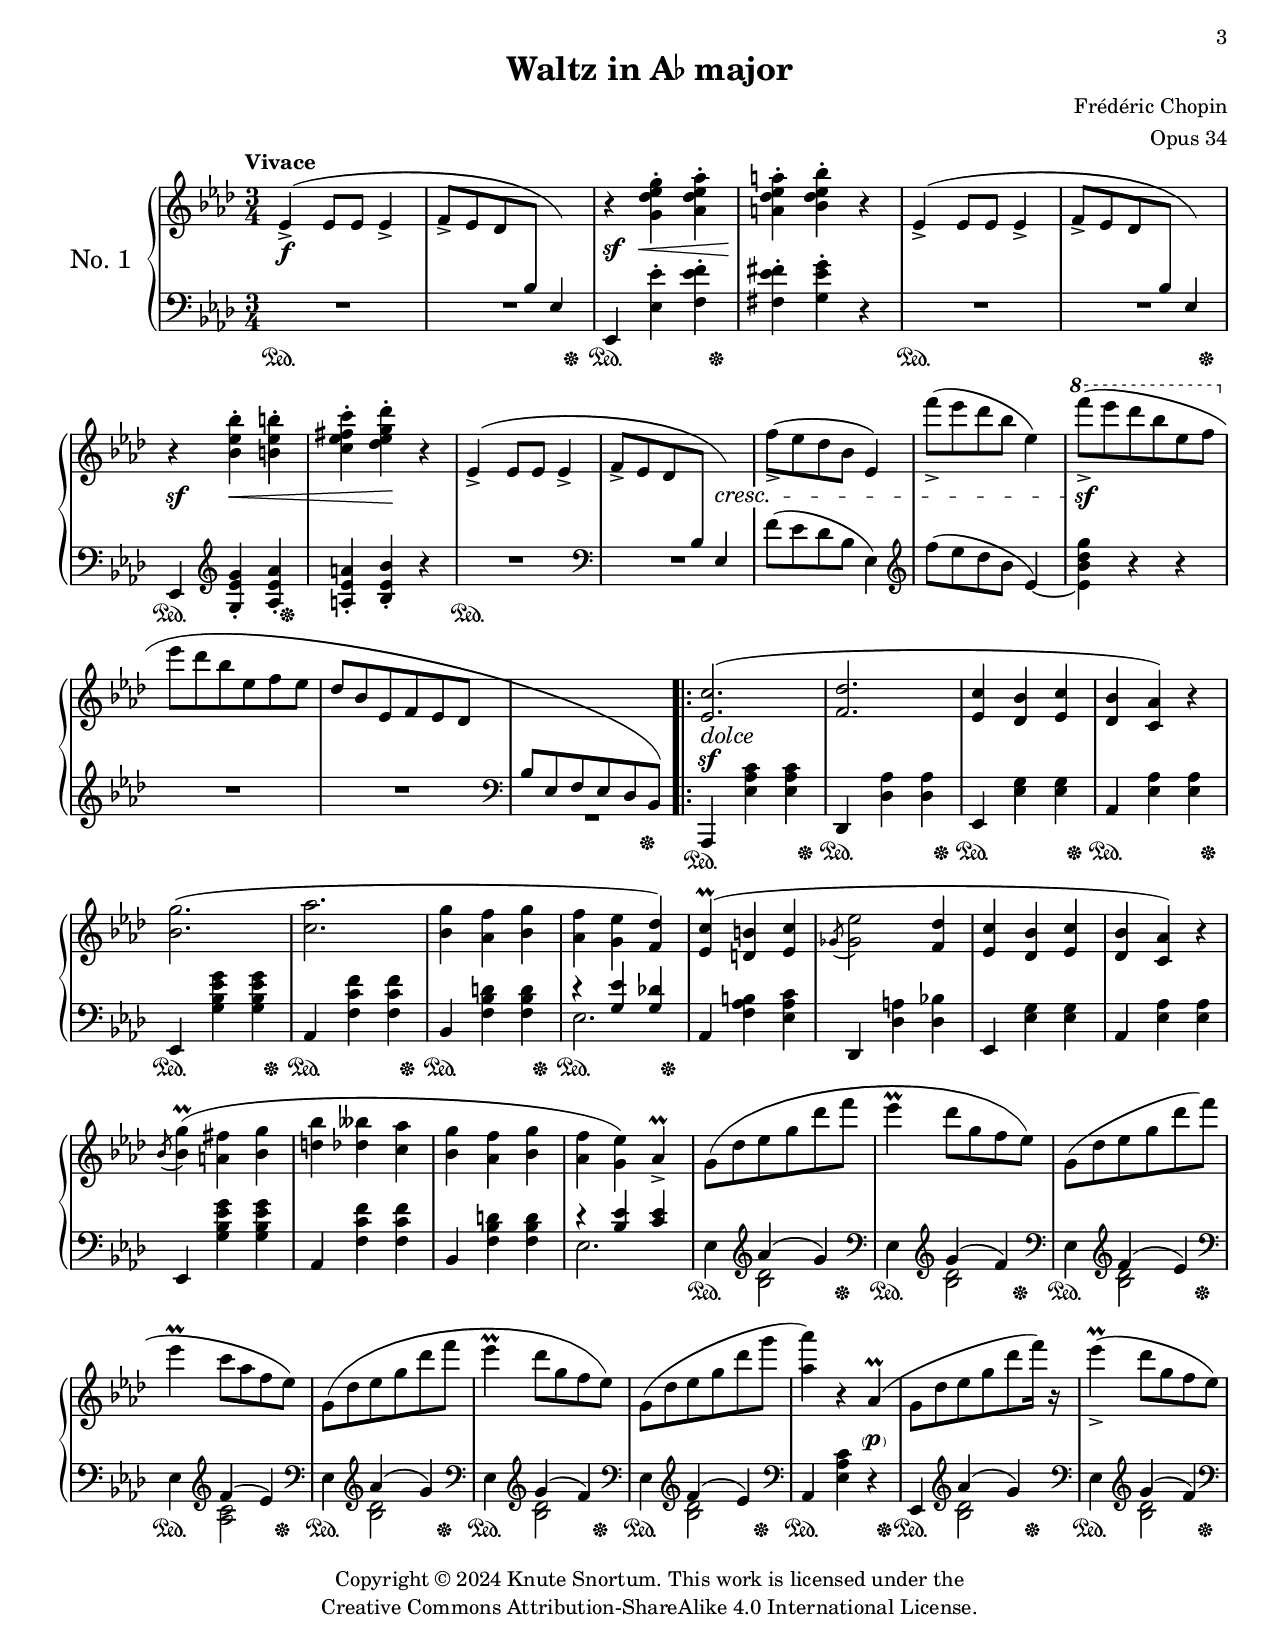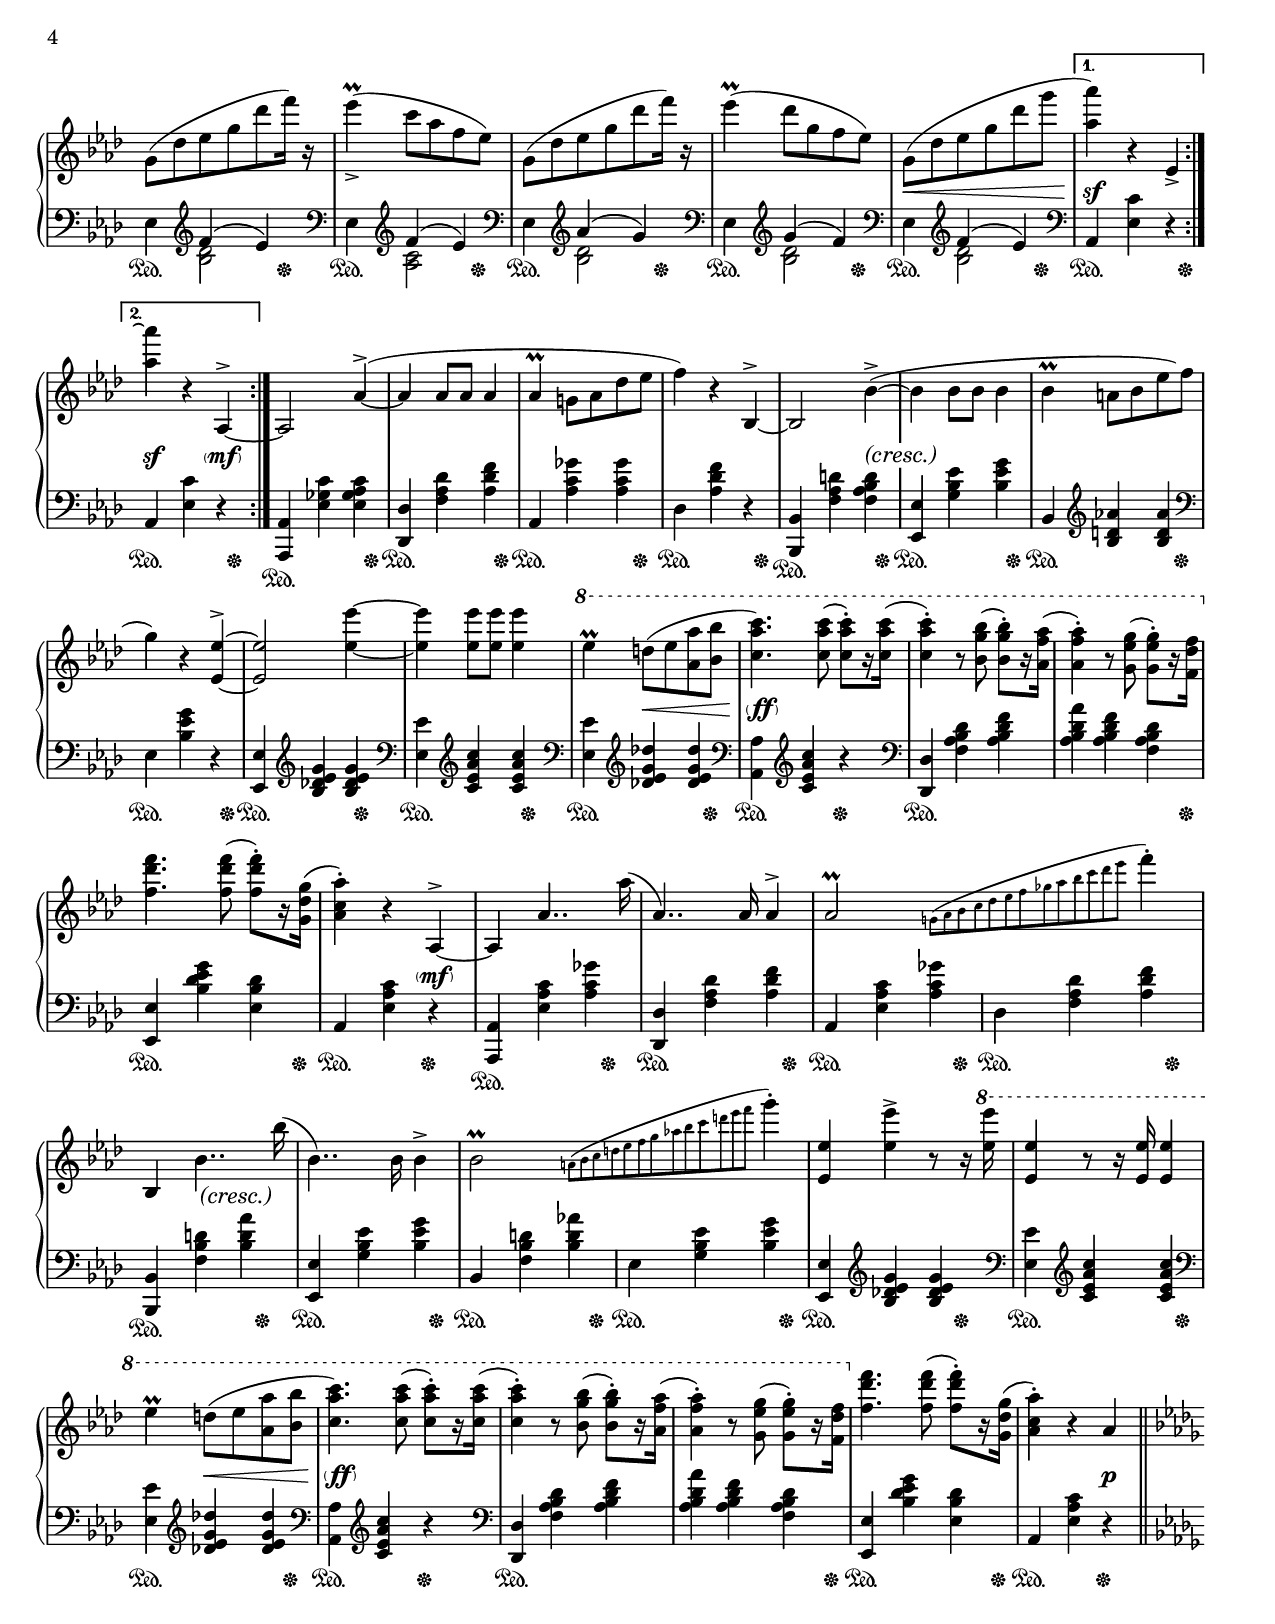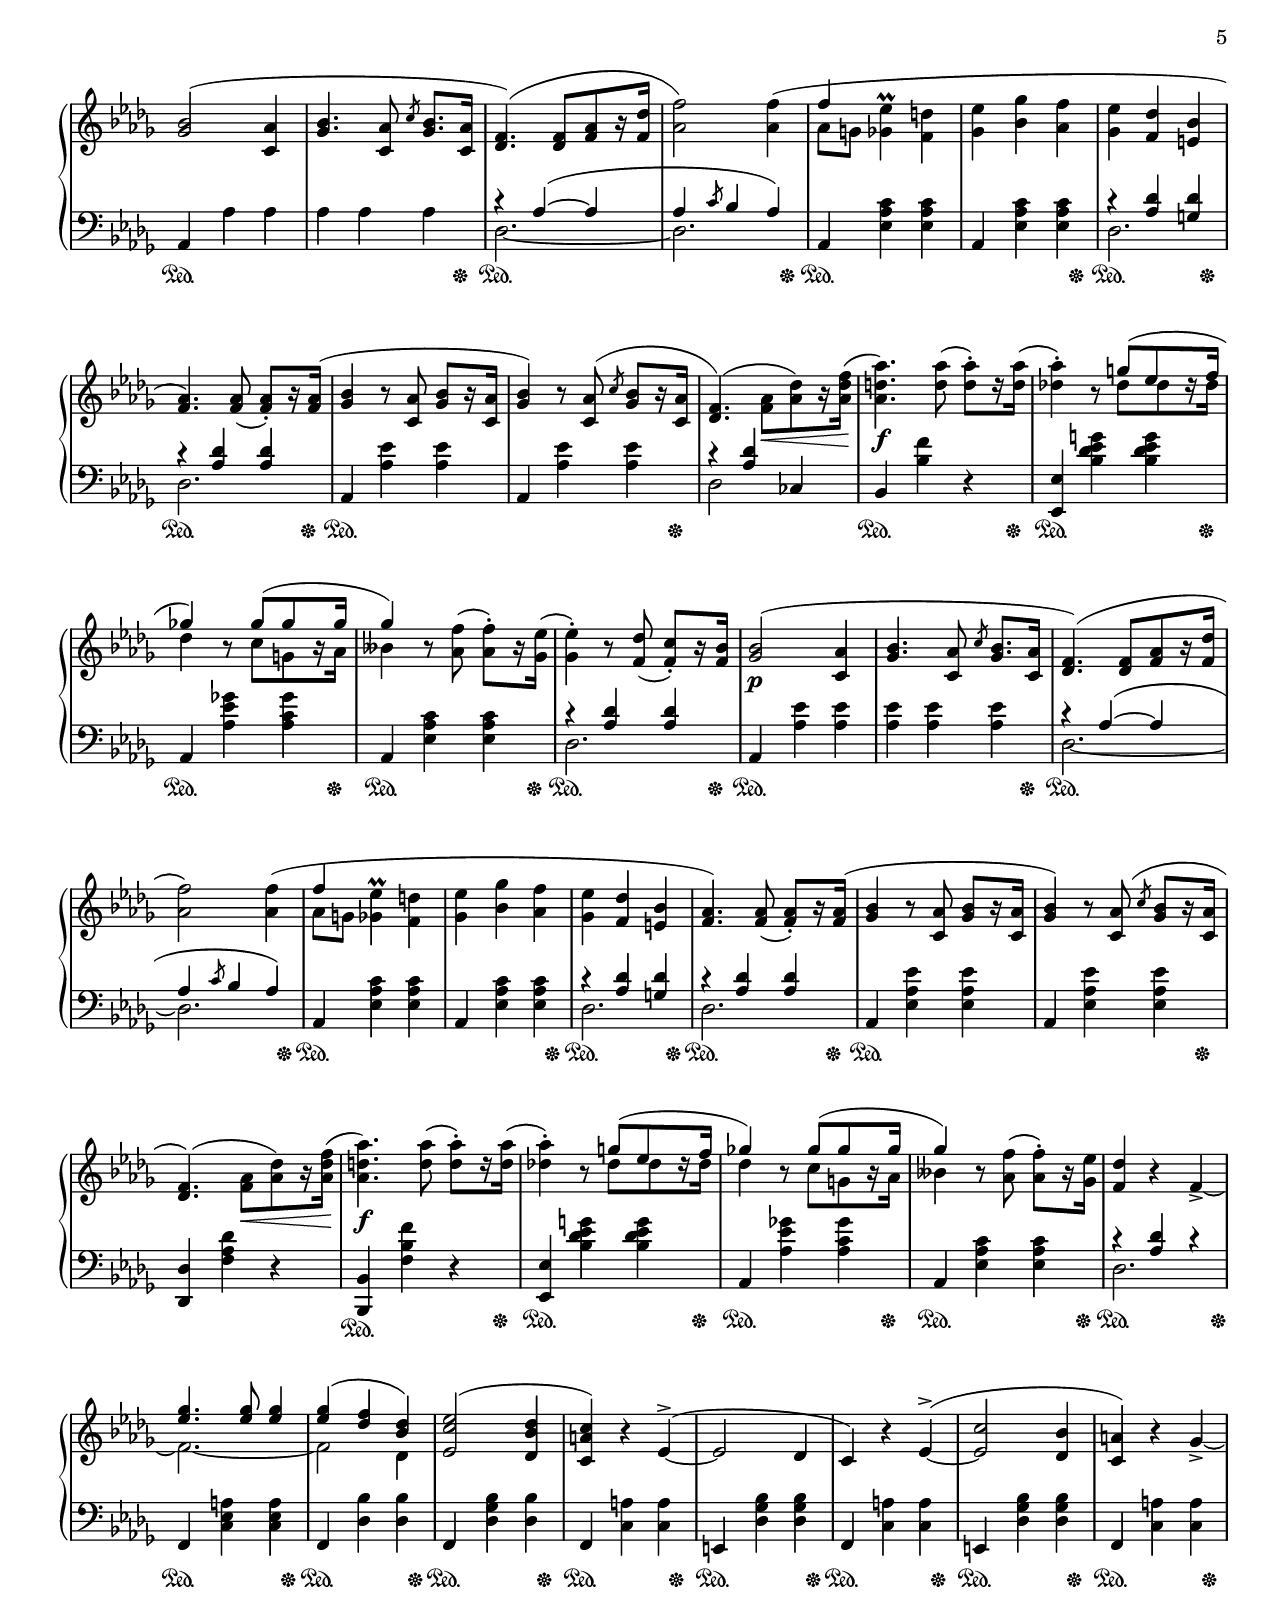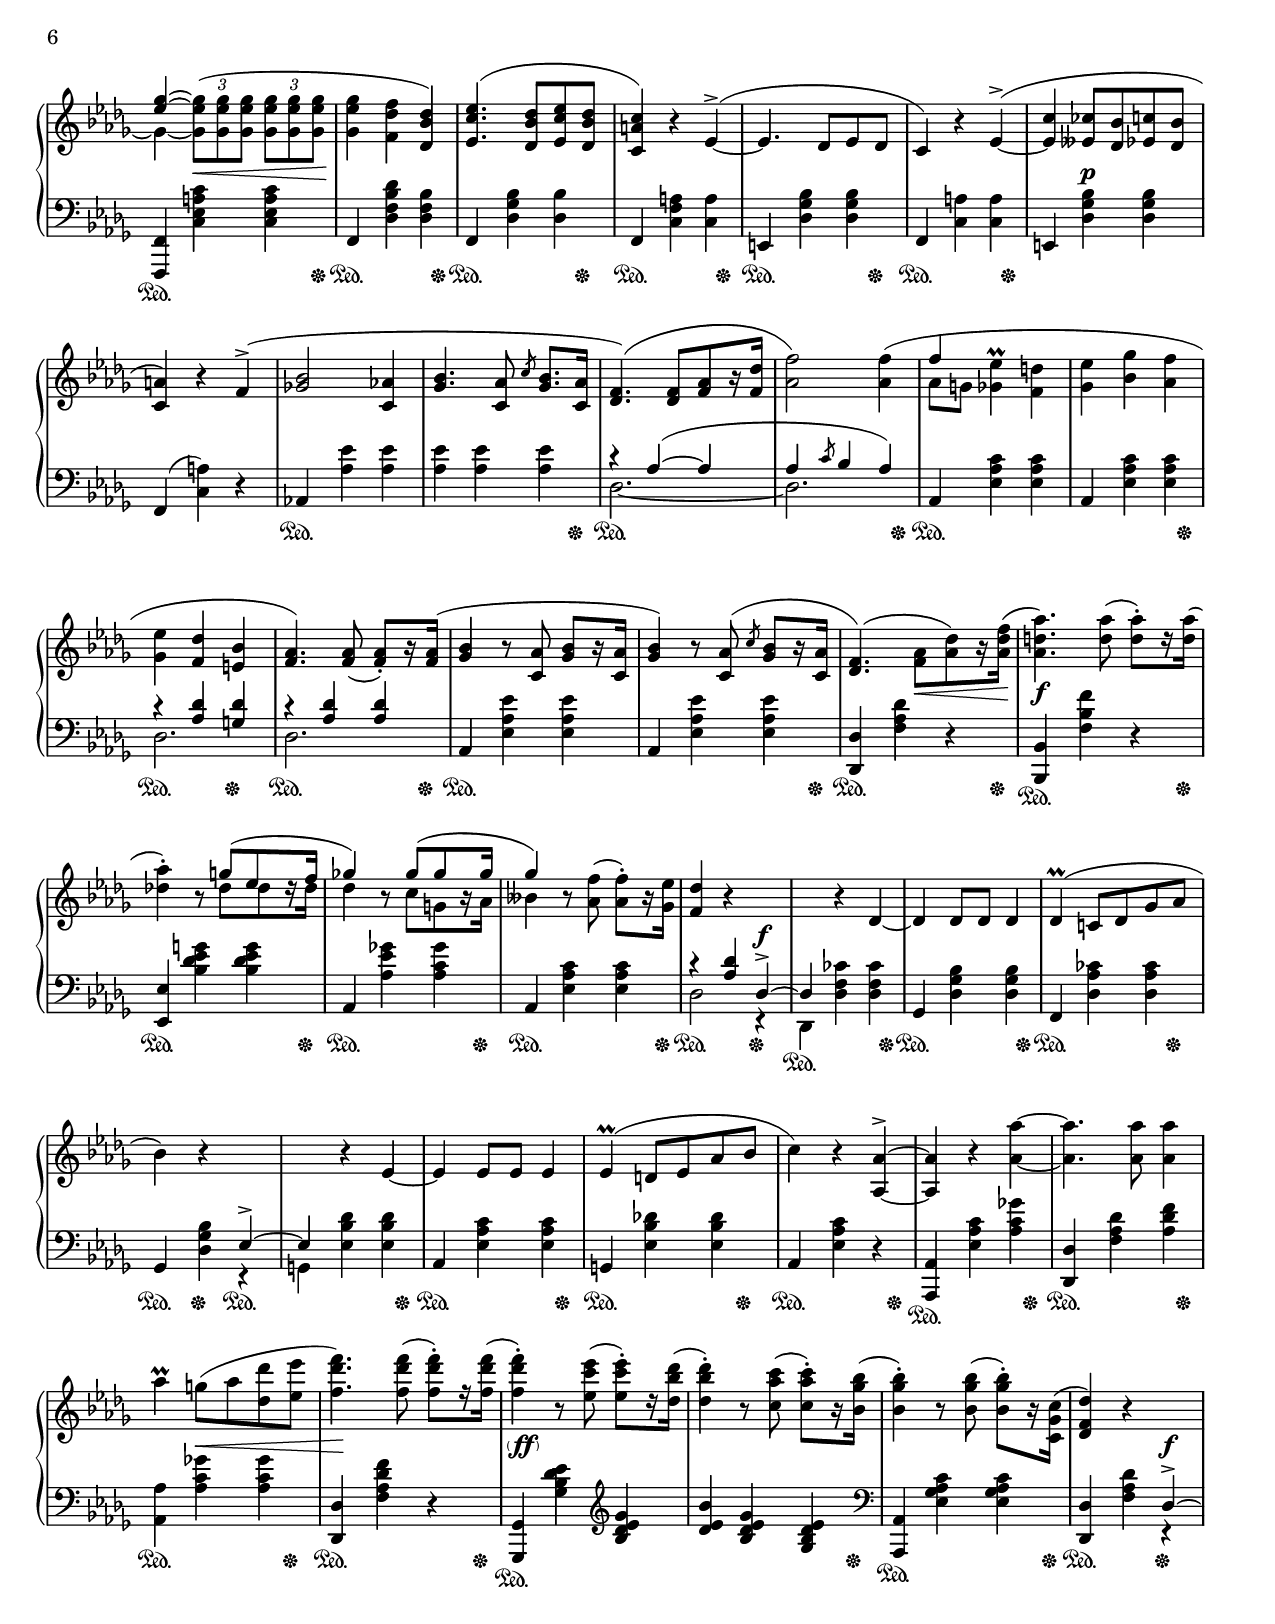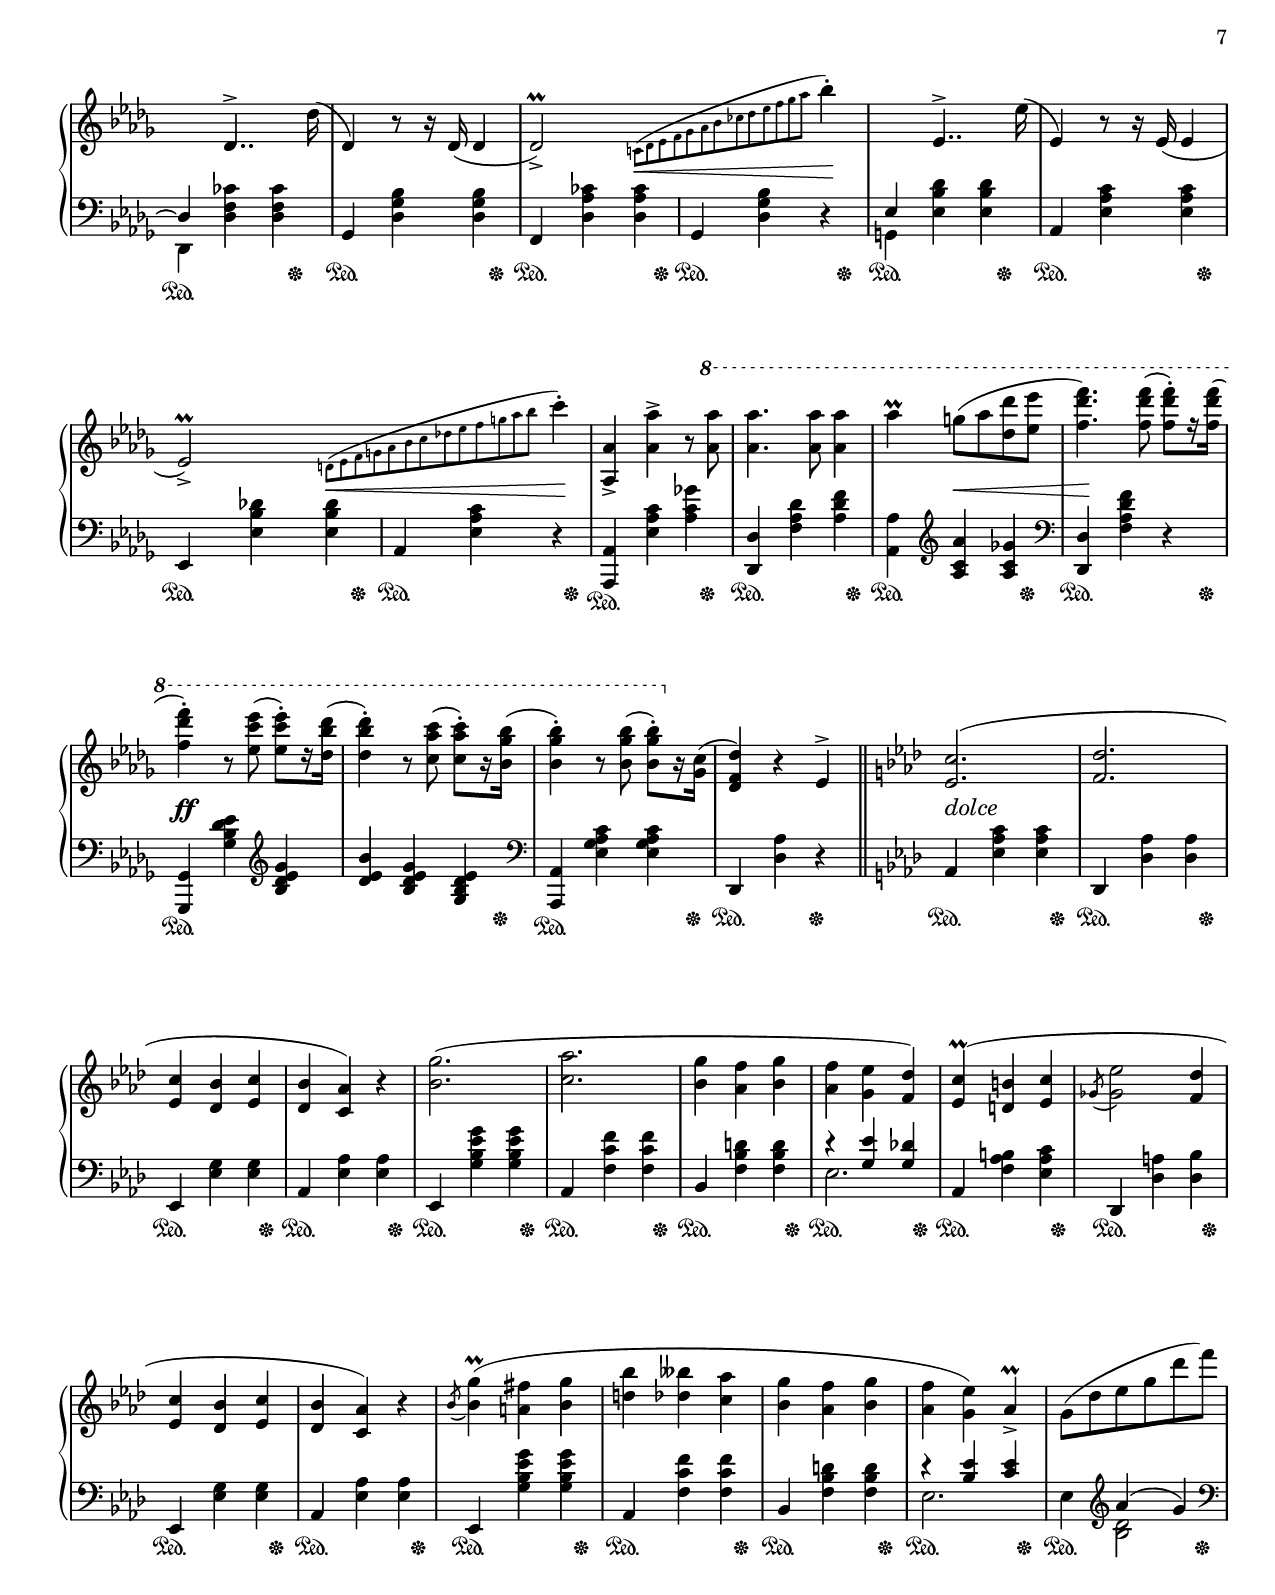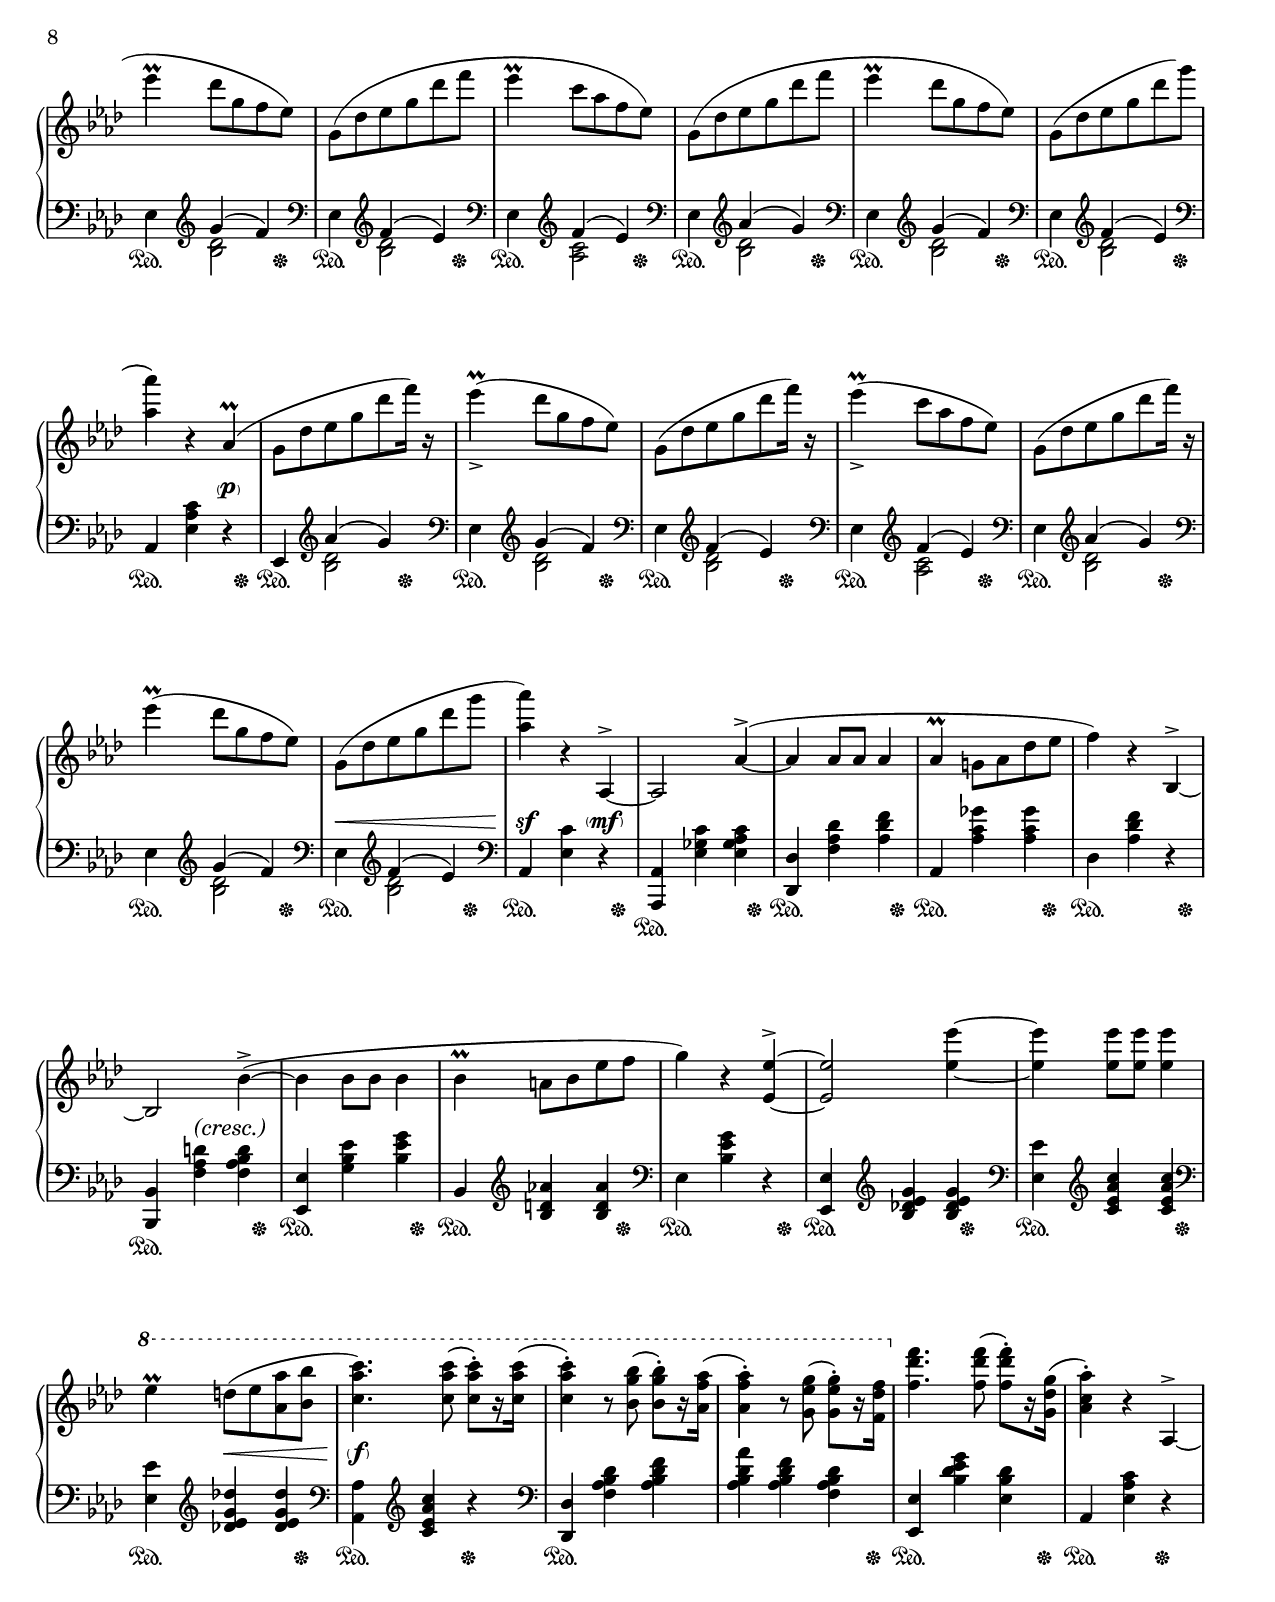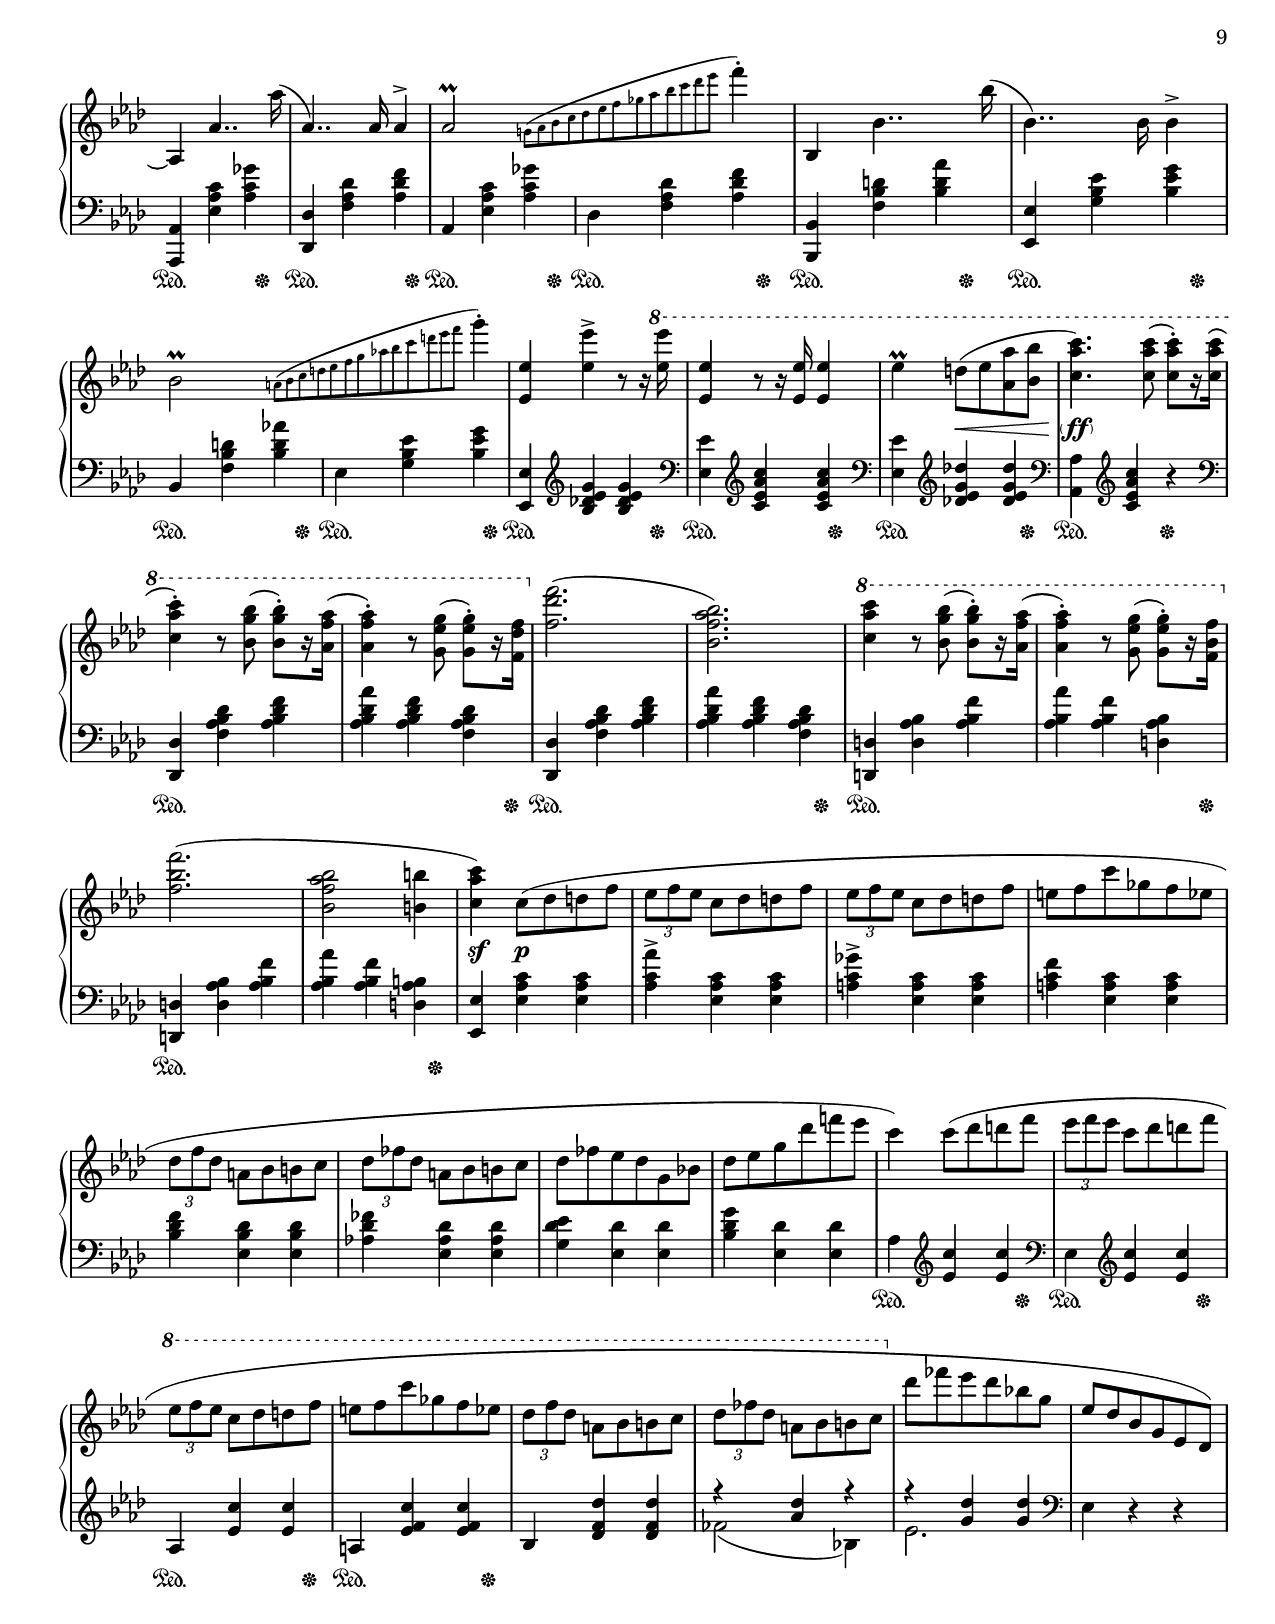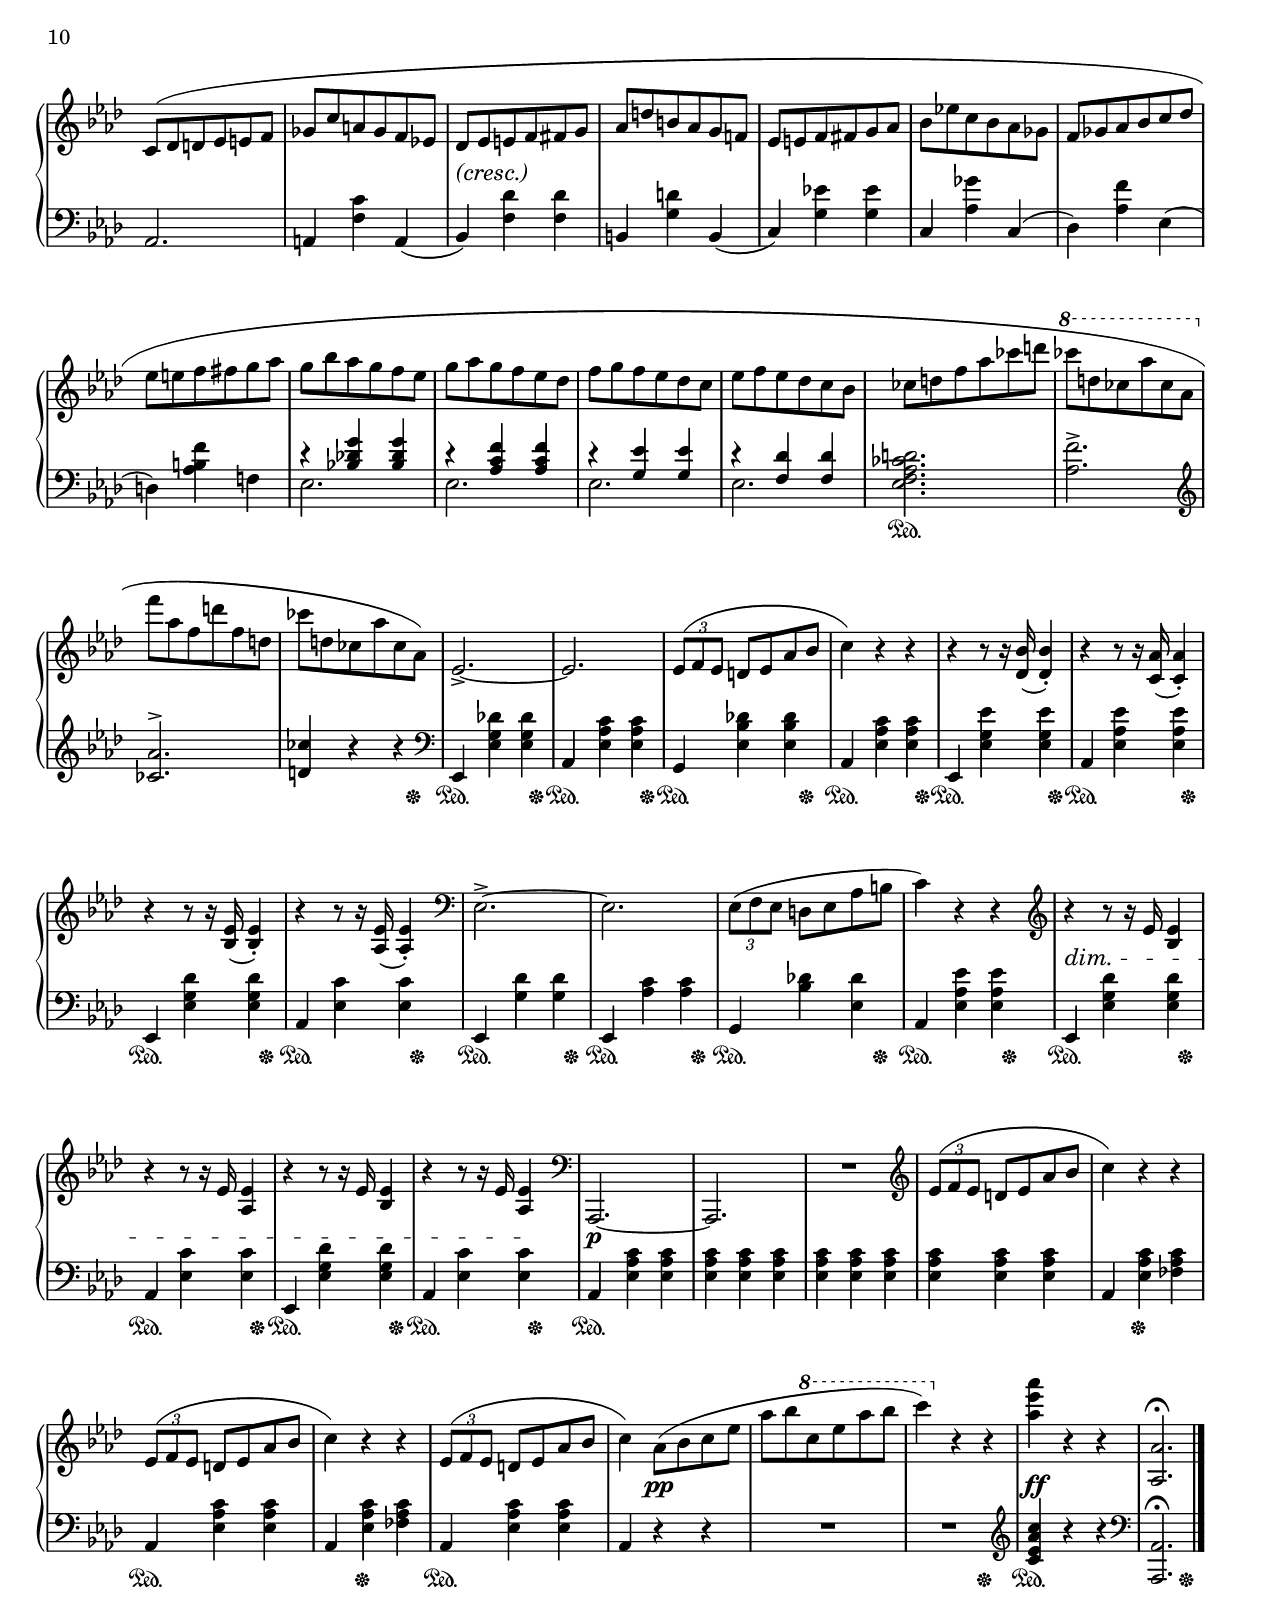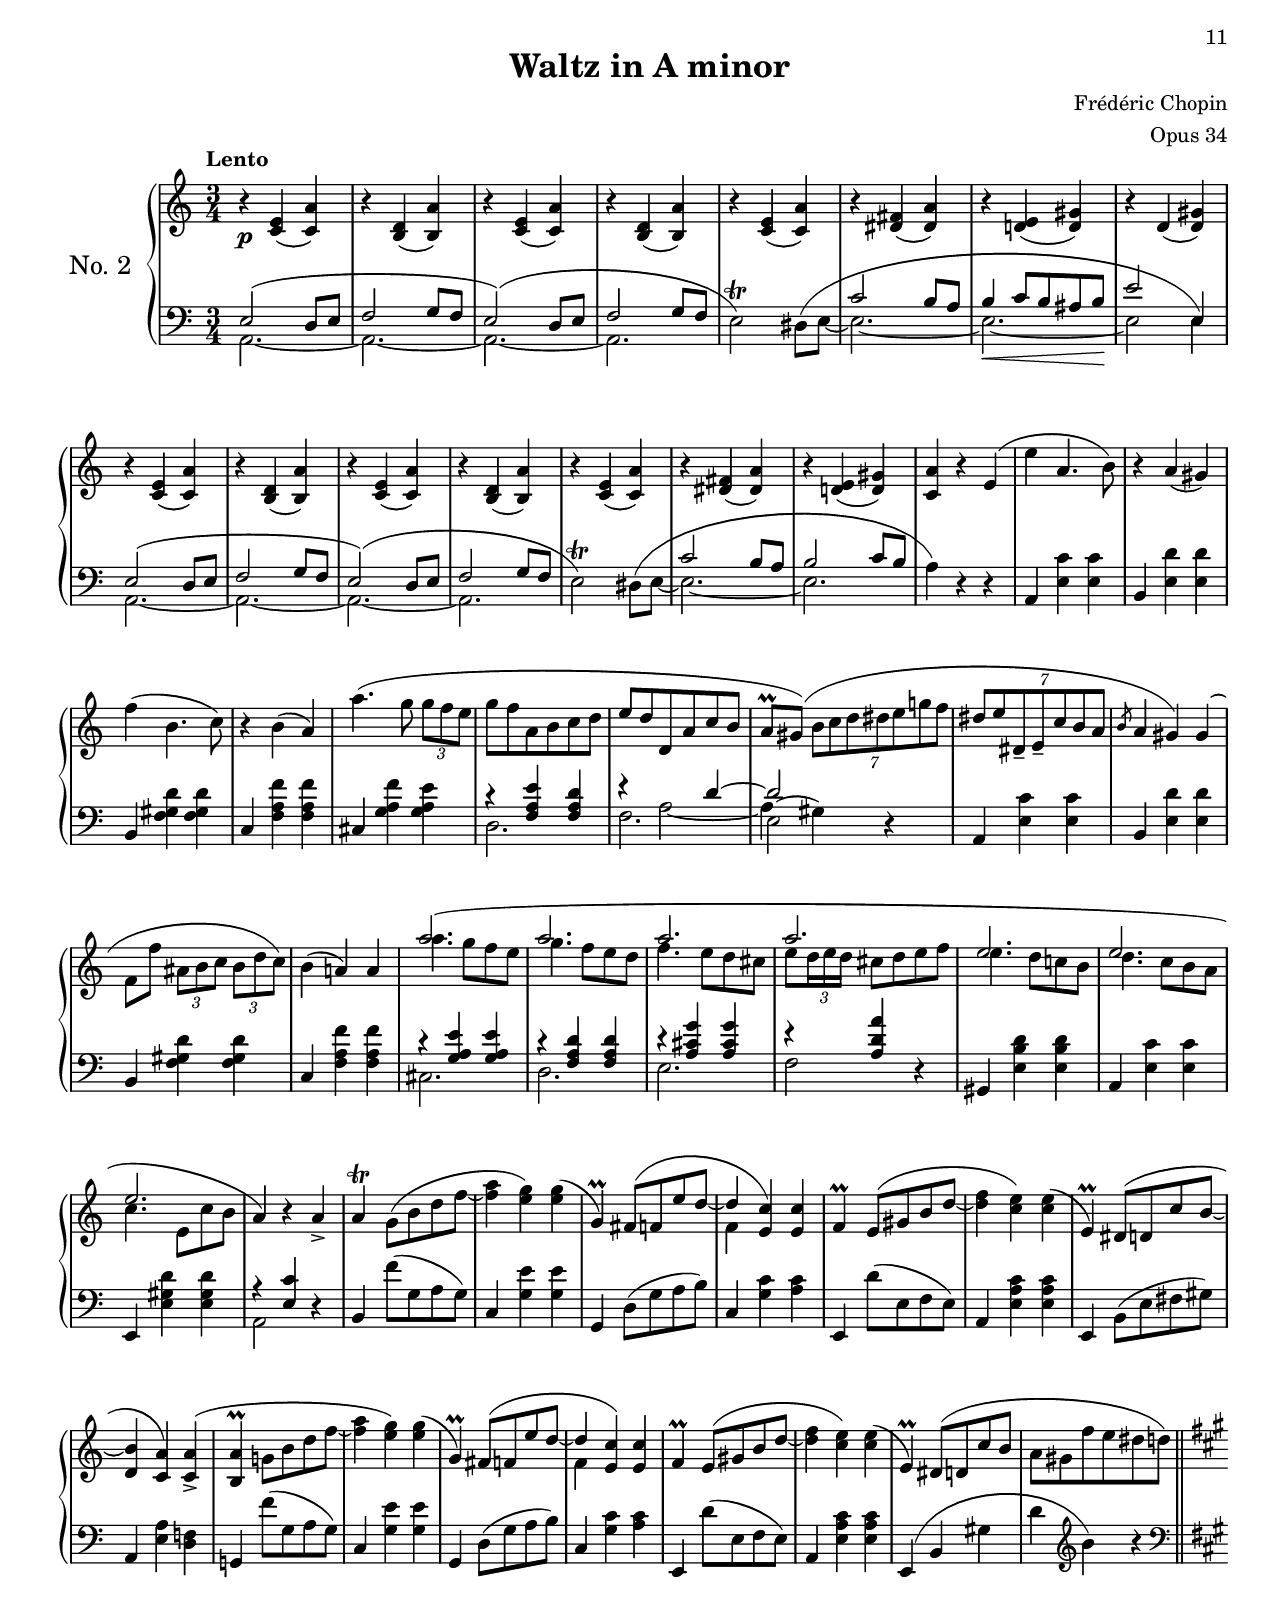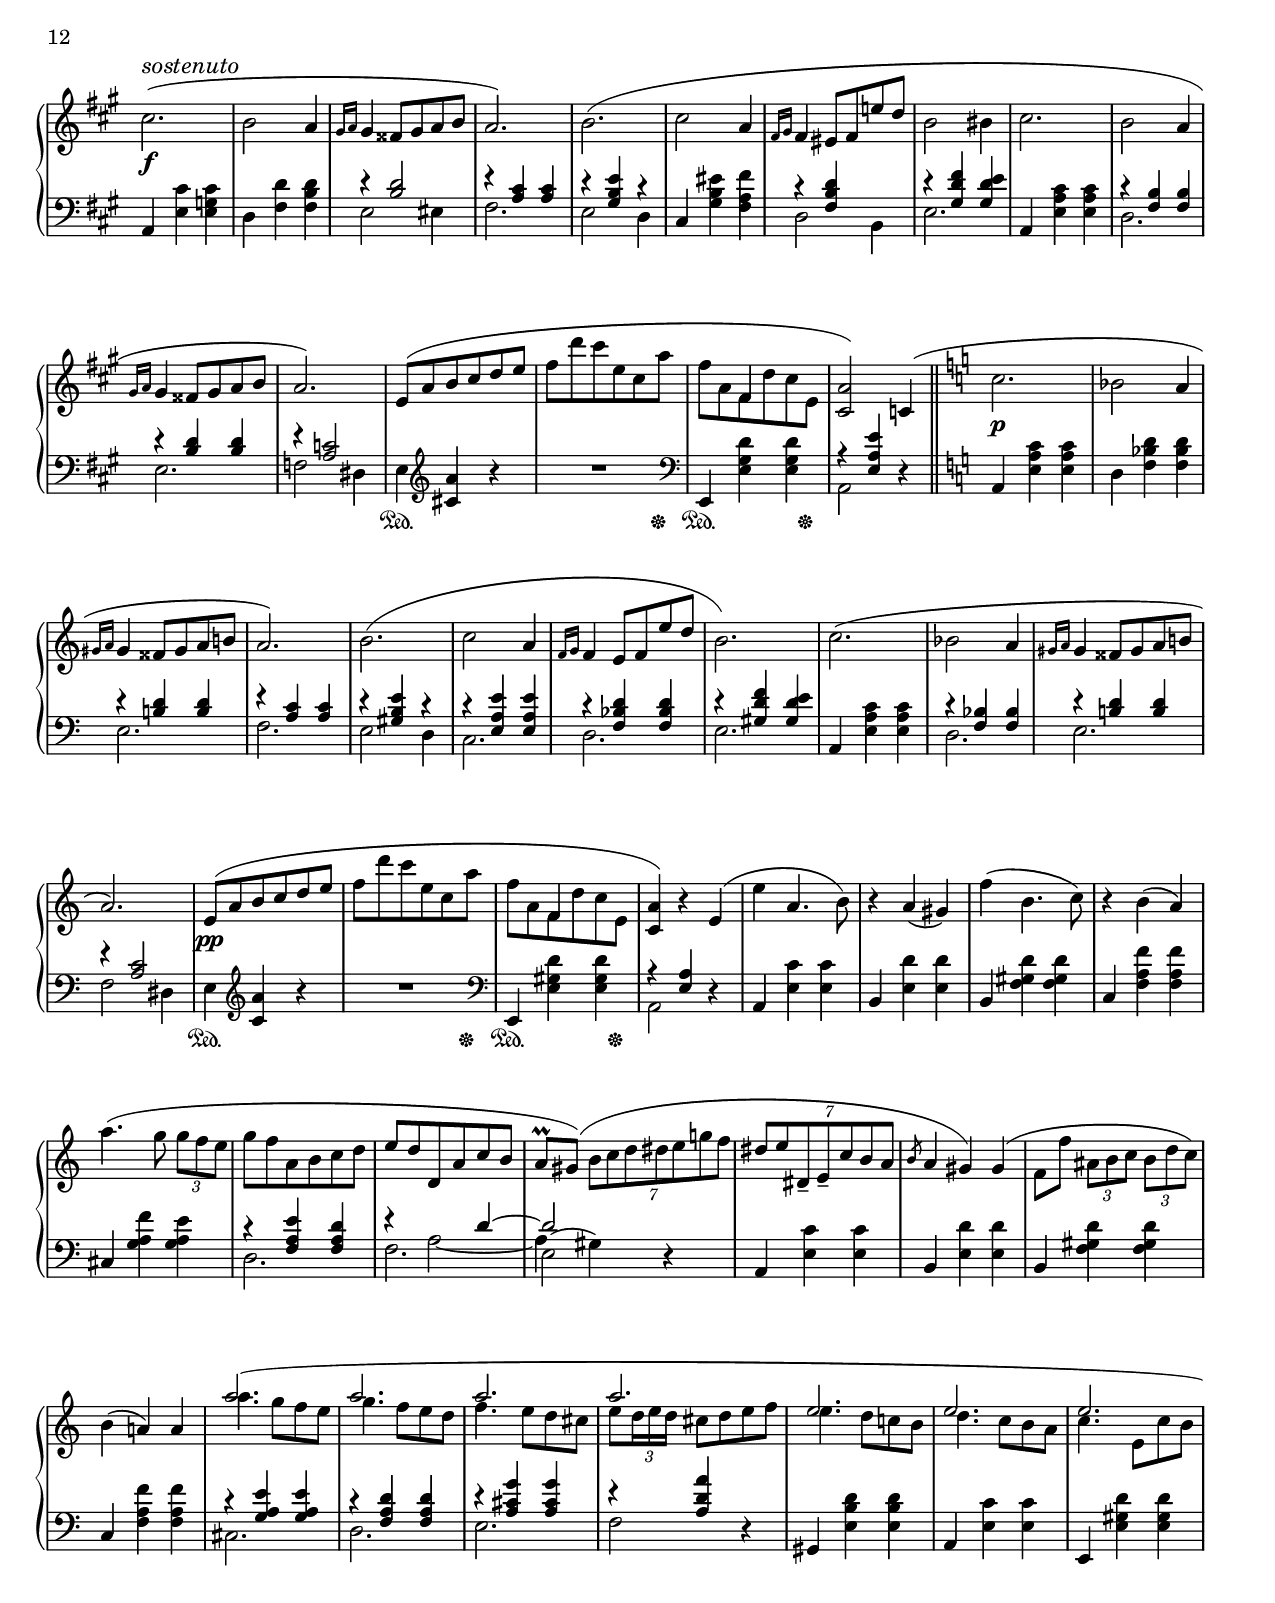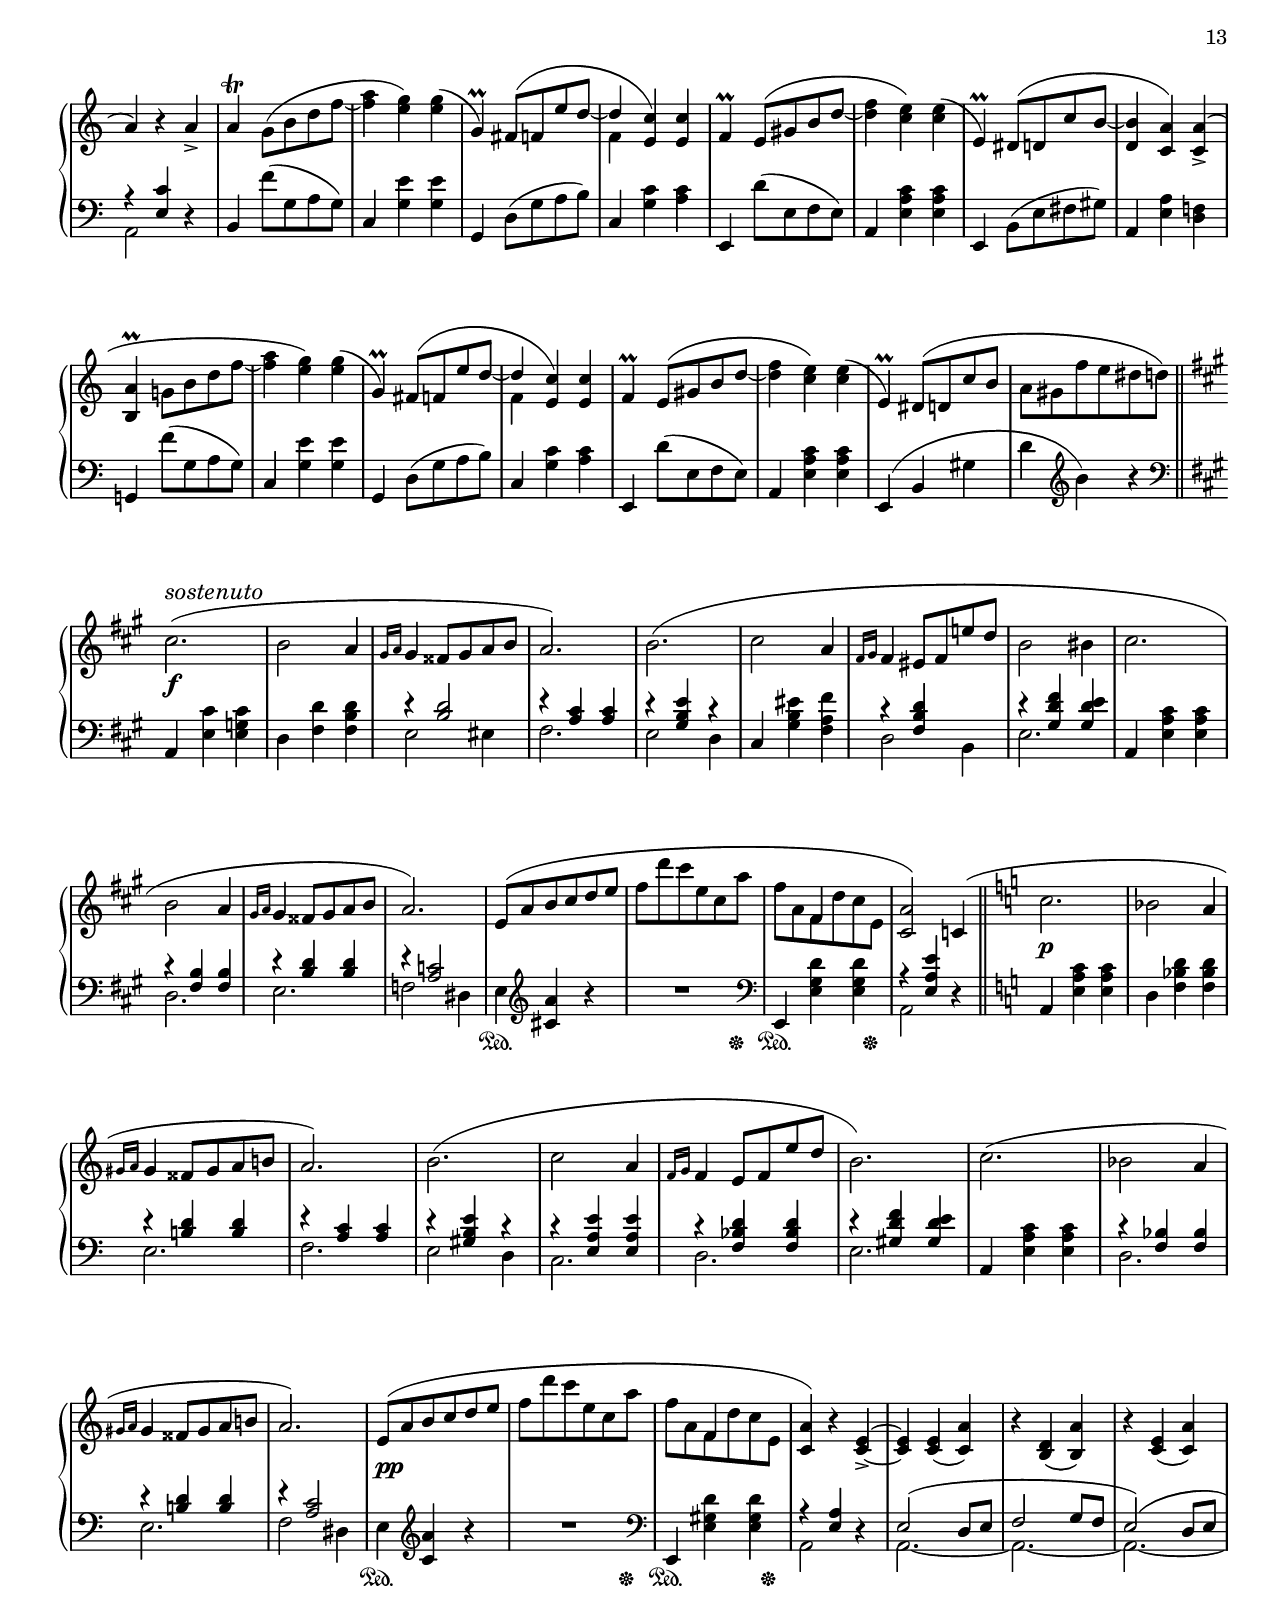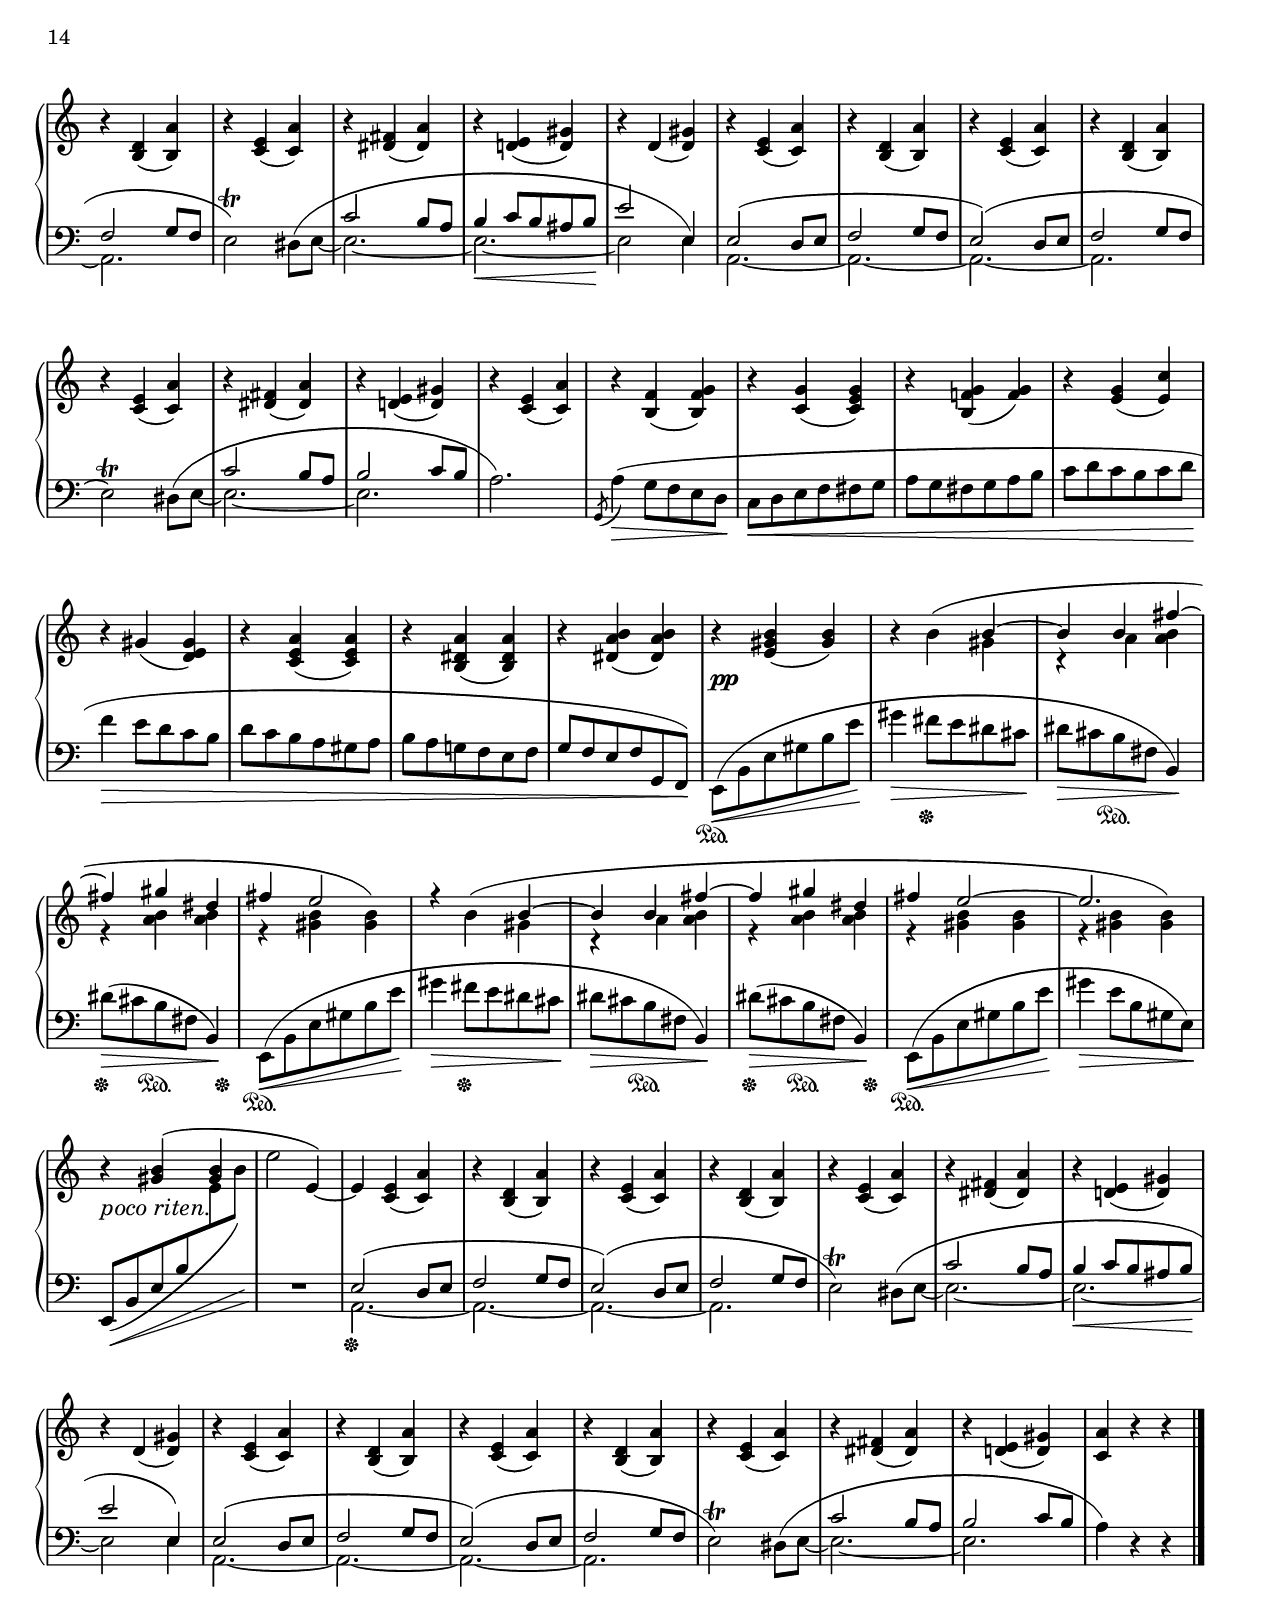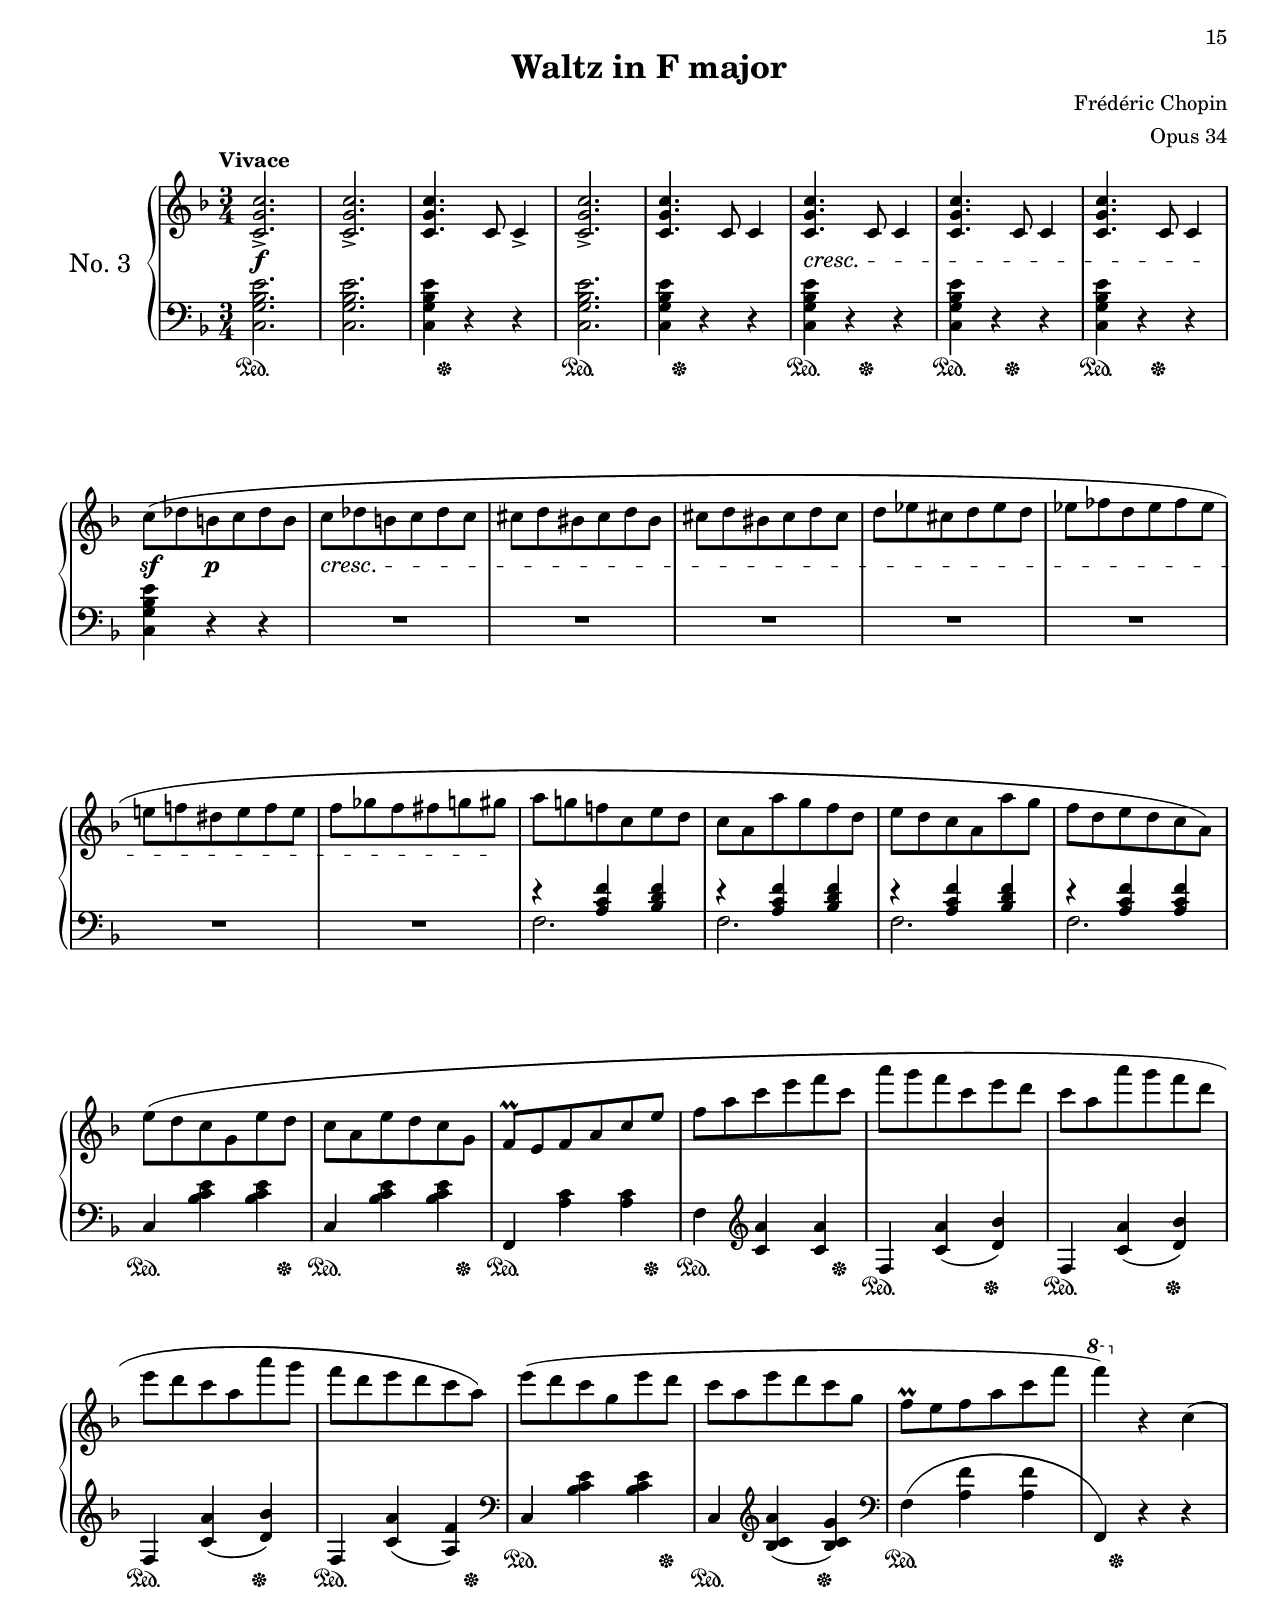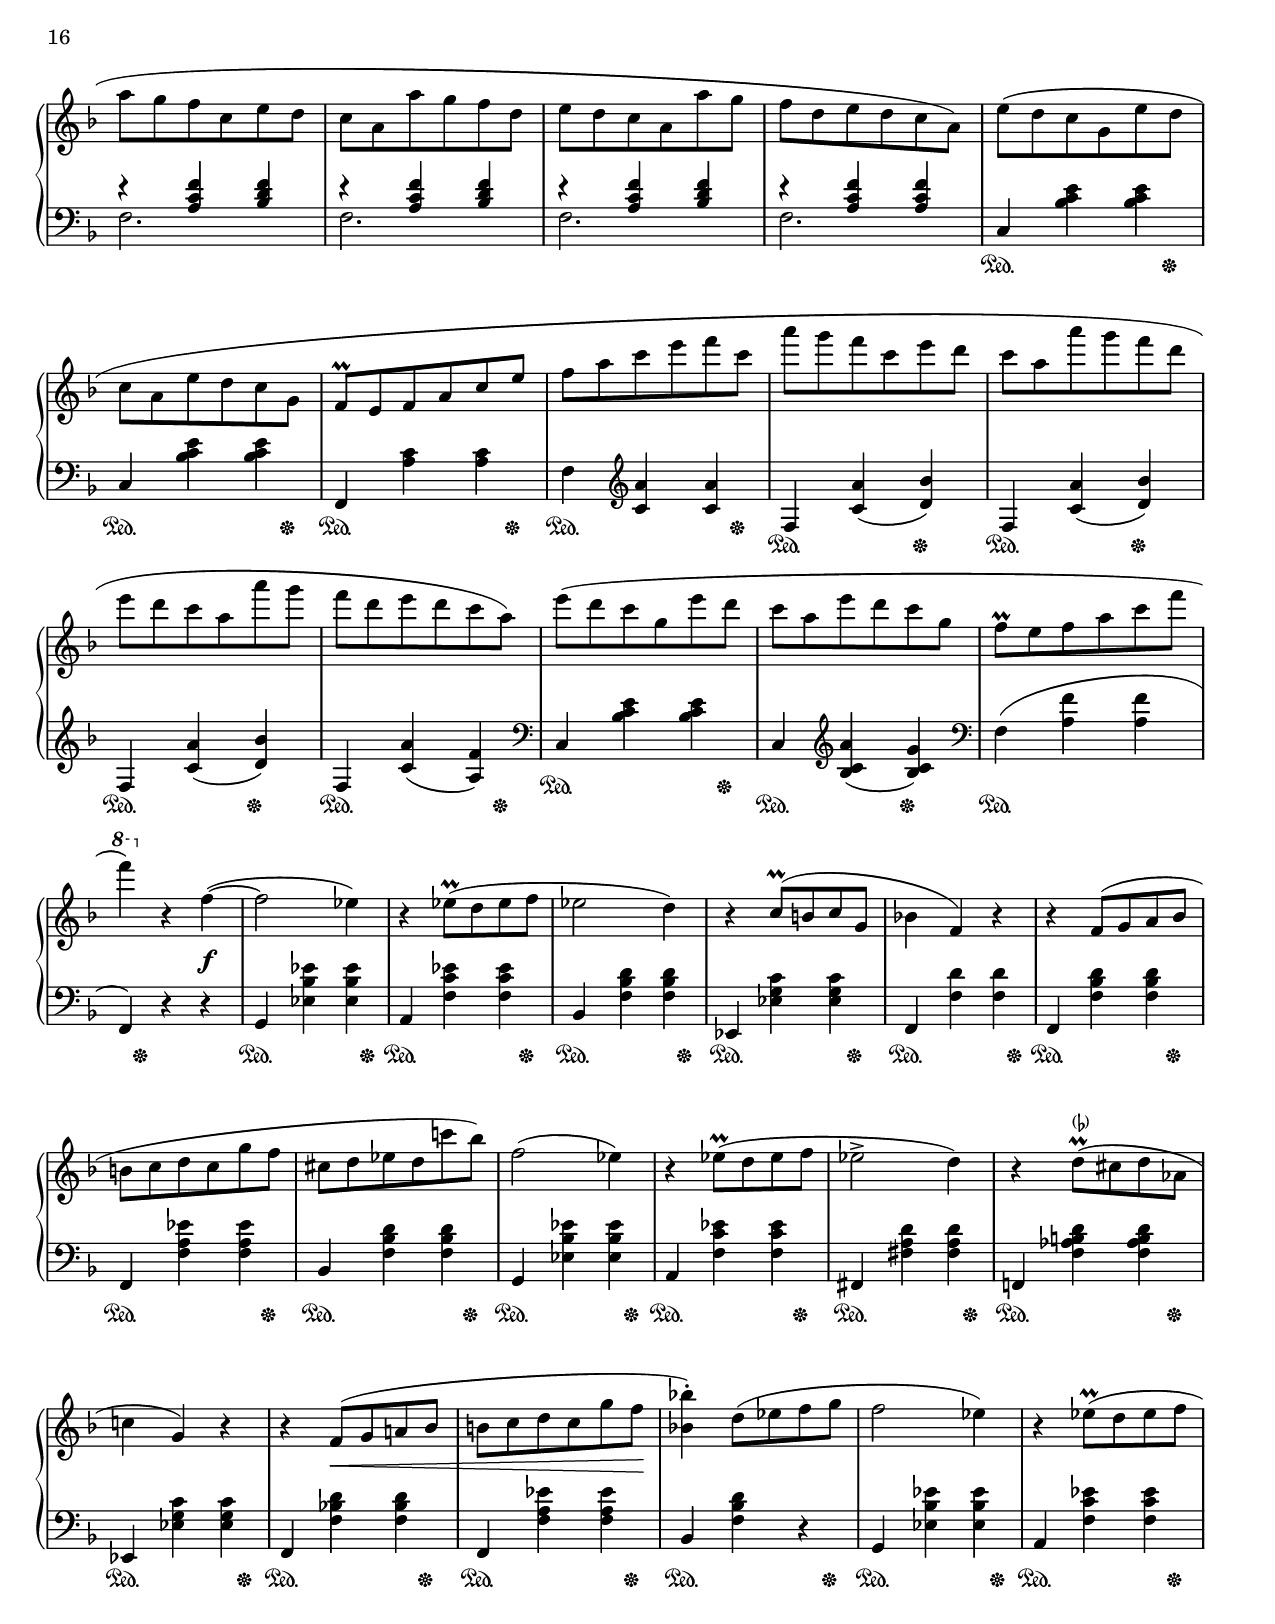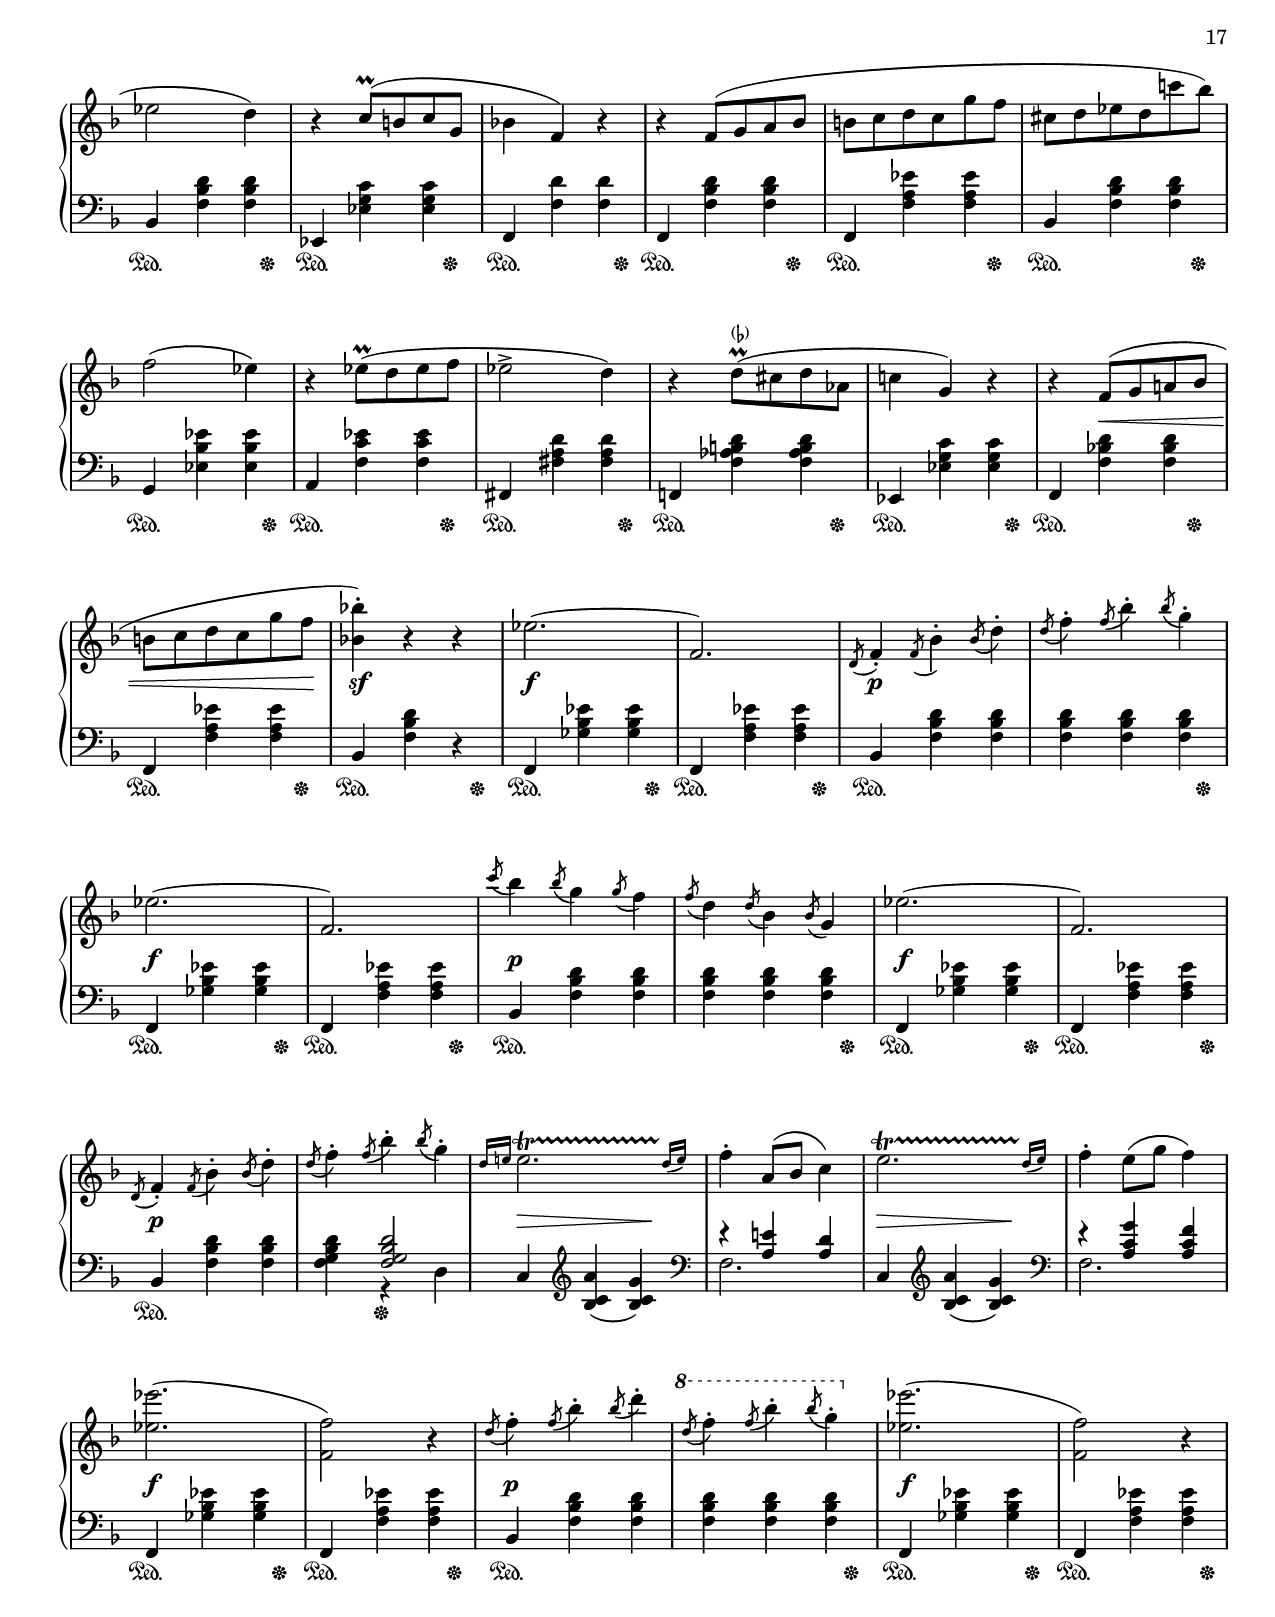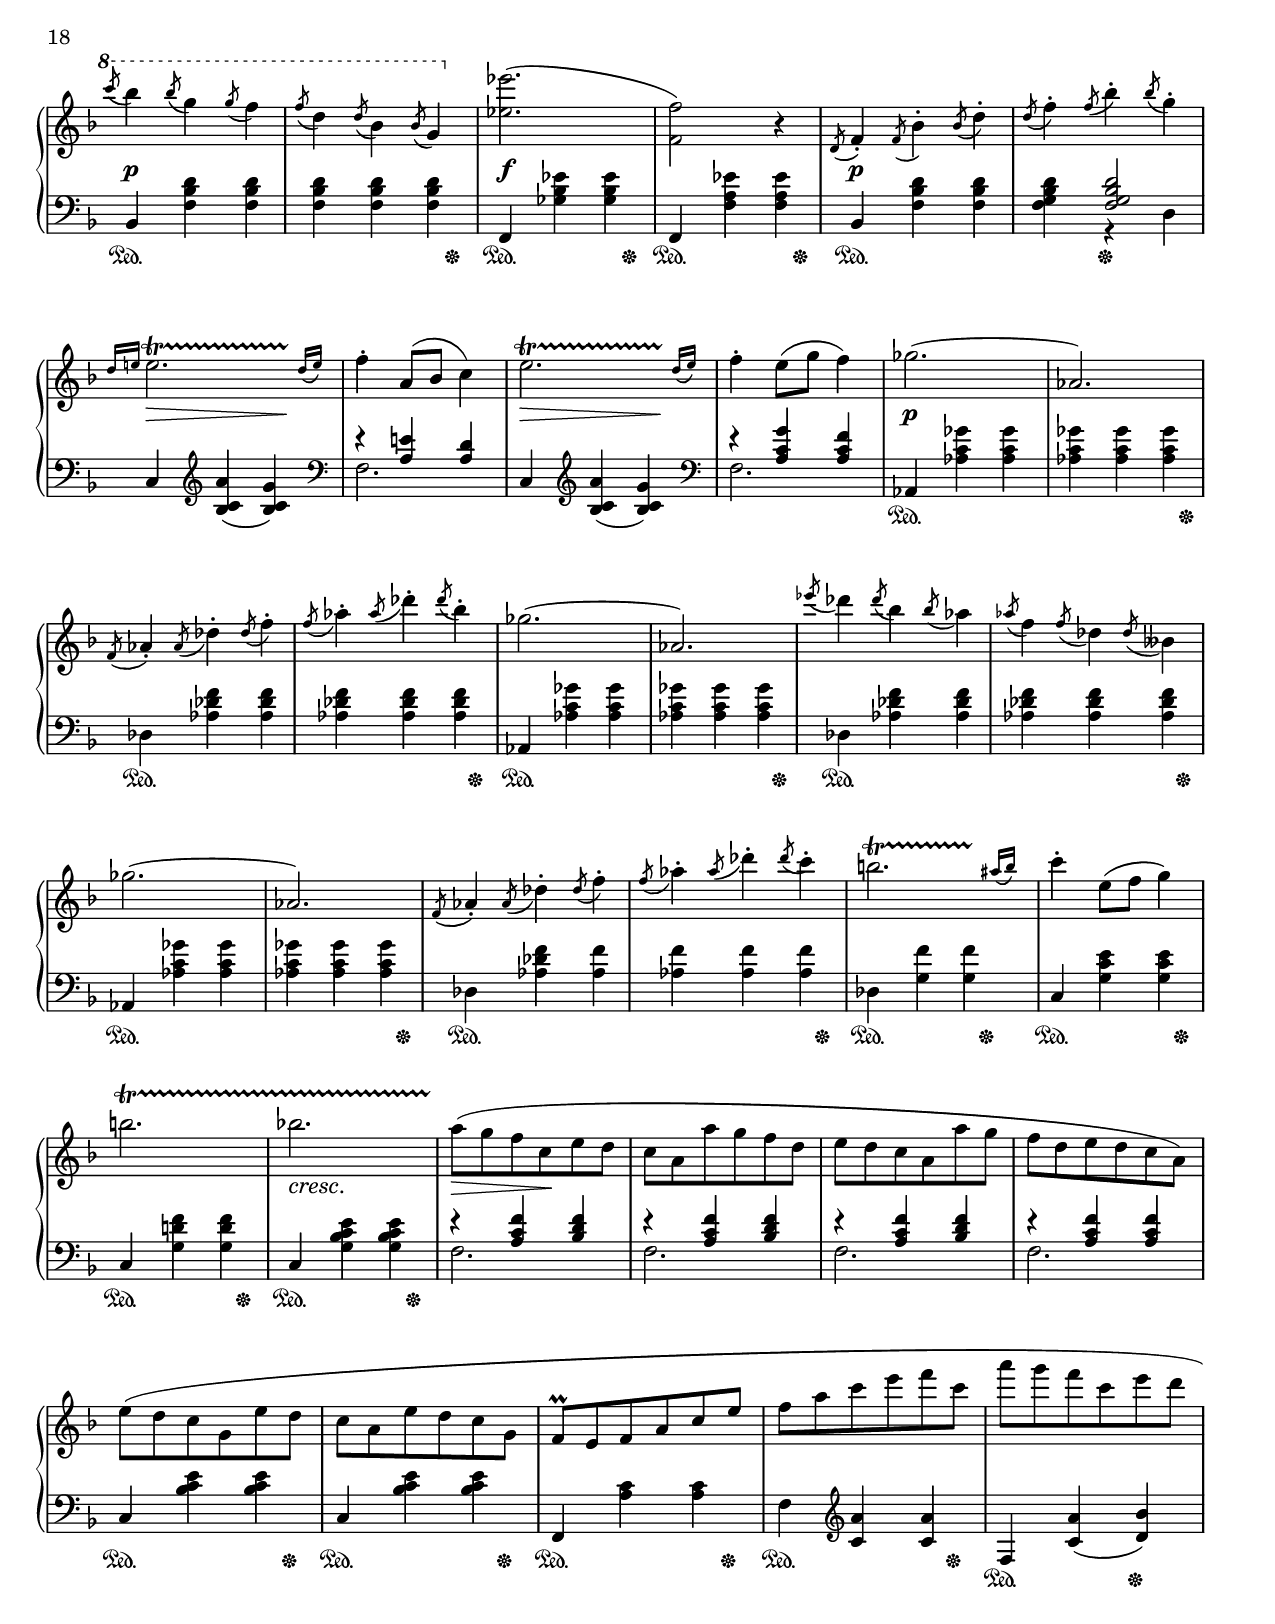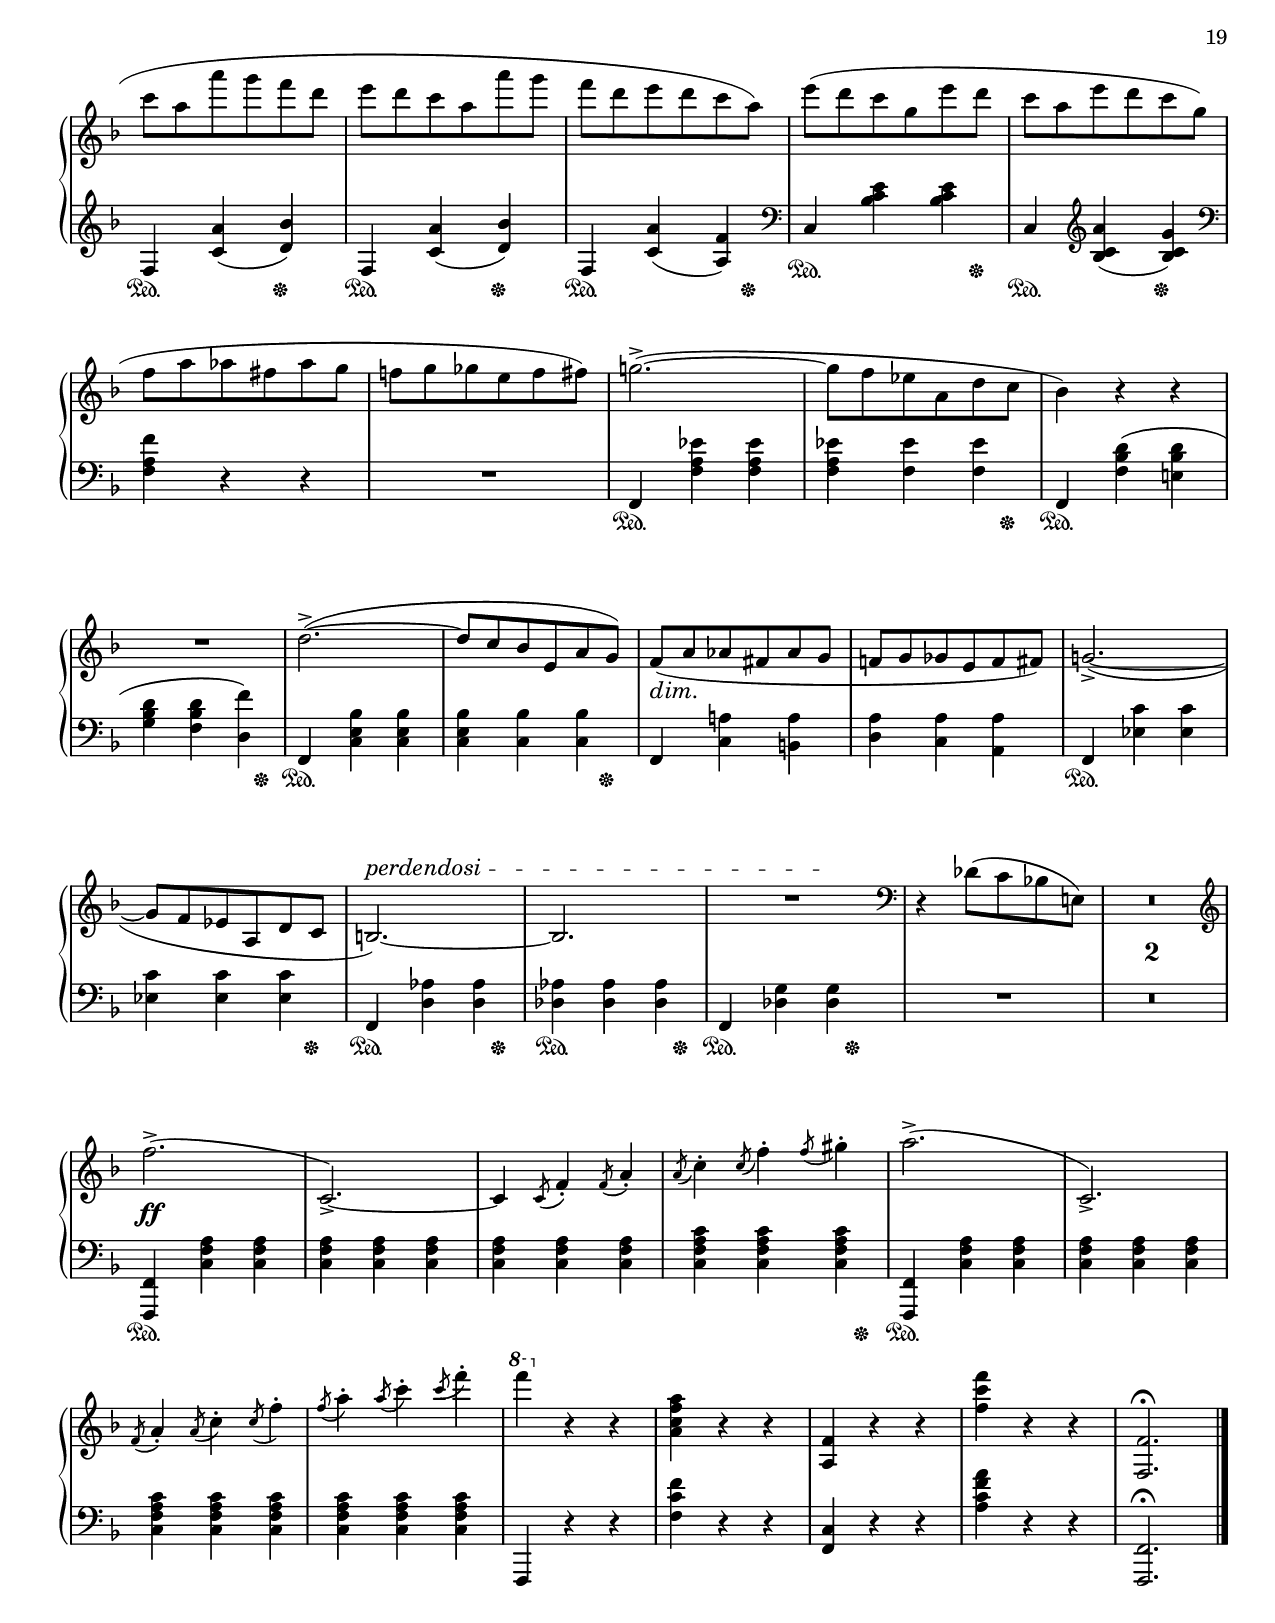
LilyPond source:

%...+....1....+....2....+....3....+....4....+....5....+....6....+....7....+....

\version "2.24.0"

%...+....1....+....2....+....3....+....4....+....5....+....6....+....7....+....

\version "2.24.0"
\language "english"

#(set-global-staff-size 18)

\header {
  composer = ##f
  opus = "Opus 34"
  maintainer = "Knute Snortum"
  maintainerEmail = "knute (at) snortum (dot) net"
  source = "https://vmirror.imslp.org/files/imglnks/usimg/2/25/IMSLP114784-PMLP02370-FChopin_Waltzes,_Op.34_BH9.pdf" % SrcA
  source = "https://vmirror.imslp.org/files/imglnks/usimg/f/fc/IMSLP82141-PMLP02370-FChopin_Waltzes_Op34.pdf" % SrcB
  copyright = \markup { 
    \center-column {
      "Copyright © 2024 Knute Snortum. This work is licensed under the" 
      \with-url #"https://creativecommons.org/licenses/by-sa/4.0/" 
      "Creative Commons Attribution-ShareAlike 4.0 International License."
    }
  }
}

\paper {
  print-all-headers = ##t
  ragged-right = ##f
  ragged-last-bottom = ##f
  min-systems-per-page = 5
  
  system-system-spacing = #'((basic-distance . 12)
                             (minimum-distance . 8)
                             (padding . 2)
                             (stretchability . 60)) % all default values
  
  score-system-spacing = #'((basic-distance . 12)
                            (minimum-distance . 8)
                            (padding . 1)
                            (stretchability . 60)) % defaults: 14, 8, 1, 120
  
  last-bottom-spacing = 
    #'((basic-distance . 6)
       (minimum-distance . 4)
       (padding . 3)
       (stretchability . 30)) % defaults 1, 0, 1, 30
    
  top-system-spacing.minimum-distance = 10
    
  #(set-paper-size "letter")
  
  two-sided = ##t
  inner-margin = 12\mm
  outer-margin = 8\mm
}

\layout {
  \context {
    \Score
    \omit BarNumber
    \override Slur.details.free-head-distance = 1
  }
  \context {
    \Voice
    \override Tie.minimum-length = 3
  }
}

\midi {
  \context {
    \Staff
    \consists "Dynamic_performer"
  }
  \context {
    \Voice
    \remove "Dynamic_performer"
  } 
  \context {
    \Score
    midiMinimumVolume = #0.20
    midiMaximumVolume = #0.99
  }  
}

\version "2.24.0"

titlePage = \bookpart {

  \header {
    title = ##f
    subtitle = ##f
    composer = ##f
    arranger = ##f
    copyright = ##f
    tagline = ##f
  }

  \markup { \fill-line { \center-column {
    \vspace #14
    \line { \abs-fontsize #36 \bold "Three Waltzes" }
    \vspace #3
    \line { \abs-fontsize #20 "Opus 34" }
    \vspace #4
    \fill-line { \abs-fontsize #20 "by Frédéric Chopin" }
    \vspace #4	
    \line { \abs-fontsize #14 "for Piano"}
  } } } 
}

%...+....1....+....2....+....3....+....4....+....5....+....6....+....7....+....

\version "2.24.0"
\language "english"

%...+....1....+....2....+....3....+....4....+....5....+....6....+....7....+....

\version "2.24.0"

% Scheme

crescWhiteoutMarkup = \markup \whiteout \pad-markup #0.5 "cresc."
crescWhiteout = 	
  #(make-music 'CrescendoEvent 'span-direction START 'span-type 'text 
               'span-text crescWhiteoutMarkup)
perdendosi =
  #(make-music 'DecrescendoEvent 'span-direction START 'span-type 'text
               'span-text "perdendosi")
 
% Definitions

staffDown = \change Staff = "lower"
staffUp   = \change Staff = "upper"

sd = \sustainOn
su = \sustainOff

hideNoteHead = \once {
  \omit Stem
  \omit Dots
  \omit Flag
  \hideNotes
  \override NoteColumn.ignore-collision = ##t
}

strictSpacingOn = {
  \override Score.SpacingSpanner.strict-note-spacing = ##t
  \newSpacingSection
}

strictSpacingOff = {
  \override Score.SpacingSpanner.strict-note-spacing = ##f
  \newSpacingSection
}

barLinesOff = {
  \omit Staff.BarLine 
  \omit Score.SpanBar
}

barLinesOn = {
  \undo \omit Staff.BarLine
  \undo \omit Score.SpanBar
}


% Markup

dolce = \markup \large \italic "dolce"
md = \markup \large \italic "m.d."
crescParen = \markup \large \italic \whiteout \pad-markup #0.25 "(cresc.)"
sostenuto = \markup \large \italic "sostenuto"
pocoRiten = \markup \large \italic "poco riten."

trillFlatParen = \markup \tiny \concat { "(" \flat ")" }


%%% Positions and shapes %%%

slurShapeA = \shape #'((0 . 3) (0 . -2) (0 . 0) (0 . 0)) \etc
slurShapeB = \shape #'((0 . 3) (0 . -1) (0 . 0) (0 . 0)) \etc
slurShapeC = \shape #'(
                        ((0 . 0) (0 . 0) (0 . 0) (0 . 0))
                        ((0 . -1) (0 . -1) (0 . 0) (0 . 0))
                        ) \etc
slurShapeD = \shape #'((0 . 3) (0 . -2) (0 . -1) (0 . 0)) \etc
slurShapeE = \shape #'((0 . 2) (0 . -1.5) (0 . -1) (0 . 2)) \etc
slurShapeF = \shape #'((-1 . 1) (0 . 0) (0 . 0) (0 . 0.75)) \etc
slurShapeG = \shape #'((0 . 2.5) (0 . 2) (0 . 1) (0 . 0)) \etc
slurShapeH = \shape #'((0 . 1.5) (0 . 0.5) (0 . 0) (0 . 0)) \etc
slurShapeI = \shape #'((0 . 2) (0 . 1) (0 . 0) (0 . 0)) \etc
slurShapeJ = \shape #'(
                        ((0 . 0) (0 . 0) (0 . 0) (0 . 0))
                        ((0 . 3) (0 . 3) (0 . 3) (0 . 3))
                        ) \etc
slurShapeK = \shape #'((0 . 3) (0 . 2.5) (0 . 1) (0 . 0)) \etc
slurShapeL = \shape #'((0 . -0.5) (0 . 0) (0 . 0) (0 . -0.5)) \etc
slurShapeM = \shape #'((0 . 2) (0 . -0.5) (0 . -0.5) (0 . 2)) \etc
slurShapeN = \shape #'((0 . 3) (0 . 0) (0 . 0) (0 . 2)) \etc
slurShapeO = \shape #'((0 . 2) (0 . 1.5) (0 . 1) (0 . 0)) \etc
slurShapeP = \shape #'((0 . 3) (0 . -1.5) (0 . -1) (0 . 0)) \etc
slurShapeQ = \shape #'((0 . 2) (0 . -1) (0 . -1) (0 . 2)) \etc
slurShapeR = \shape #'(
                        ((0 . 0) (0 . 1) (0 . 1) (0 . 0))
                        ((0 . 0) (0 . 0.5) (0 . 0) (0 . -1))
                        ) \etc
slurShapeS = \shape #'((-1 . 1) (0 . 0) (0 . 0) (0 . 1)) \etc
slurShapeT = \shape #'((0 . 3) (0 . 2.5) (0 . 1) (0 . 0)) \etc
slurShapeU = \shape #'((0 . 3) (0 . 1.5) (0 . 0) (0 . 0)) \etc
slurShapeV = \shape #'((0 . 3) (0 . -1) (0 . -1) (0 . 0)) \etc
slurShapeW = \shape #'((0 . 0) (0 . 0) (0 . 1) (0 . 2)) \etc
slurShapeX = \shape #'((0 . 2) (0 . 1) (0 . 0) (0 . 0)) \etc
slurShapeY = \shape #'((0 . 0) (0 . 1) (0 . 1) (0 . 0)) \etc
slurShapeZ = \shape #'((0 . 1) (0 . 0.5) (0 . 0) (0 . 0)) \etc
slurShapeAA = \shape #'(
                        ((0 . 0) (0 . 0) (0 . 0) (0 . 0))
                        ((0 . 1) (0 . 1) (0 . 0) (0 . 0))
                        ) \etc
% slurShapeAB = \shape #'((0 . 2) (0 . 1) (0 . 1) (0 . 0)) \etc
slurShapeAC = \shape #'((1.25 . 0) (1 . 1) (1 . 1) (1 . 0)) \etc
slurShapeAD = \shape #'(
                         ((0 . 0) (0 . 0) (0 . 0) (0 . 0))
                         ((0 . 0) (0 . -8) (0 . -7) (3 . 2))
                         ) \etc
slurShapeAE = \shape #'((0 . 0) (0 . 0) (0 . 2) (0 . 3)) \etc

beamPositionsA = \once \override Beam.positions = #'(2 . 0)

moveRestA = \tweak Y-offset -3 \etc
moveBarLineA = \once \override Score.BarLine.extra-offset = #'(-1 . 0) 

%%% Music %%%

global = {
  \time 3/4
  \key af \major
  \set Staff.extraNatural = ##f
}

rightHandUpper = \relative {
  \voiceOne ef'4_>-\slurShapeA ( ef8 ef ef4_> |
  \beamPositionsA f8_> ef df \staffDown bf ef,4) |
  \staffUp \oneVoice r4 <g' df' ef g>-. <af df ef af>-. |
  <a df ef a>4-. <bf df ef bf'>-. r |
  \voiceOne ef,4_>-\slurShapeA ( ef8 ef ef4_> |
  \beamPositionsA f8_> ef df \staffDown bf ef,4) |
  \staffUp \oneVoice r4 <bf'' ef bf'>-. <b ef b'>-. |
  <c ef fs c'>4-. <df ef g df'>-. r |
  
  \barNumberCheck 9
  \voiceOne ef,4_>-\slurShapeB ( ef8 ef ef4_> |
  \beamPositionsA f8_> ef df \staffDown bf ef,4) |
  \staffUp \oneVoice f''8_>-\slurShapeAE ( ef df bf ef,4) |
  f''8(_> ef df bf ef,4) |
  \ottava 1 f''8_>-\slurShapeC ( ef df bf ef, f |
  \ottava 0 ef8 df bf ef, f ef |
  df8 bf ef, f ef df |
  \staffDown \voiceOne bf ef, f ef df bf) |
  
  \repeat volta 2 {
    \barNumberCheck 17
    \staffUp \oneVoice <ef' c'>2.^( |
    <f df'>2. |
    <ef c'>4 <df bf'> <ef c'> |
    <df bf'>4 <c af'>) r |
    <bf' g'>2.-\slurShapeW ( |
    <c af'>2. |
    <bf g'>4 <af f'> <bf g'> |
    <af f'> <g ef'> <f df'>) |
    
    \barNumberCheck 25
    <ef c'>4\prall( <d b'> <ef c'> |
    \acciaccatura { gf8 } <gf ef'>2 <f df'>4 |
    <ef c'>4 <df bf'> <ef c'> |
    <df bf'>4 <c af'>) r |
    \acciaccatura { bf'8 } <bf g'>4\prall-\slurShapeY ( <a fs'> <bf g'> |
    <d bf'>4 <df bff'> <c af'> |
    <bf g'>4 <af f'> <bf g'> |
    <af f'> <g ef'>) af->\prall |
    
    \barNumberCheck 33
    g8( df' ef g df' f |
    ef4\prall df8 g, f ef) |
    g,8( df' ef g df' f |
    ef4\prall c8 af f ef) |
    g,8( df' ef g df' f |
    ef4\prall df8 g, f ef) |
    g,8( df' ef g df' g |
    <af, af'>4) r4 af,\prall( |
    
    \barNumberCheck 41
    g8[ df' ef g df' f16]) r |
    ef4_>\prall( df8 g, f ef) |
    g,8[( df' ef g df' f16]) r |
    ef4_>\prall( c8 af f ef) |
    g,8[( df' ef g df' f16]) r |
    ef4\prall( df8 g, f ef) |
    g,8( df' ef g df' g |
    \alternative {
      { <af, af'>4) r ef,-> | }
      { <af' af'\repeatTie>4 r af,,^>~ | }
    }
  }

  \barNumberCheck 50
  af2 af'4^>~^( |
  af4 af8 af af4 |
  af\prall g!8 af df ef |
  f4) r bf,,^>~ |
  bf2 bf'4^>~^( |
  bf4 bf8 bf bf4 |
  bf\prall a8 bf ef f |
  g4) r <ef, ef'>^>~ |
  
  \barNumberCheck 58
  q2 <ef' ef'>4~ |
  q4 q8 q q4 |
  \ottava 1 ef'4\prall d8( ef <af, af'> <bf bf'> |
  <c af' c>4.) q8( q[-.) r16 q16]( |
  q4-.) r8 <bf g' bf>( q[-.) r16 <af f' af>]( |
  q4-.) r8 <g ef' g>( q[-.) r16 <f df' f>] |
  \ottava 0 q4. q8( q[-.) r16 <g, df' g>]( |
  <af c af'>4-.) r4 af,^>~ |
  
  \barNumberCheck 66
  af4 af'4.. af'16( |
  af,4..) af16 af4^> |
  af2\prall 
    \strictSpacingOn \barLinesOff \scaleDurations 6/13 { \magnifyMusic 0.63 {
      g!8([ af bf c df ef f gf af bf c df ef]
    } } \strictSpacingOff \barLinesOn f4-.) |
  bf,,,4 bf'4.. bf'16( |
  bf,4..) bf16 bf4-> |
  bf2\prall
    \strictSpacingOn \barLinesOff \scaleDurations 6/13 { \magnifyMusic 0.63 {
      a8([ bf c d ef f g af! bf c d ef f]
    } } \strictSpacingOff \barLinesOn g4-.) |
    
  \barNumberCheck 74
  <ef,, ef'>4 <ef' ef'>-> r8 r16 \ottava 1 <ef' ef'> |
  <ef, ef'>4 r8 r16 q q4 |
  ef'4\prall d8( ef <af, af'> <bf bf'> |
  <c af' c>4.) q8( q[-.) r16 q16]( |
  q4-.) r8 <bf g' bf>( q[-.) r16 <af f' af>]( |
  q4-.) r8 <g ef' g>( q[-.) r16 <f df' f>] |
  \ottava 0 q4. q8( q[-.) r16 <g, df' g>]( |
  <af c af'>4-.) r af | \bar"||" 
  
  \barNumberCheck 82
  \key df \major
  <gf bf>2^( <c, af'>4 |
  <gf' bf>4. <c, af'>8 \slashedGrace { c'8 } <gf bf>8. <c, af'>16 |
  <df f>4.)-\slurShapeD ( q8[ <f af> r16 <f df'>] |
  <af f'>2) q4( |
  << { f'4 } \\ { af,8[ g] } >> <gf ef'>4\prall \stemDown <f d'> \stemNeutral |
  <gf ef'>4 <bf gf'> < af f'> |
  <gf ef'>4 <f df'> <e bf'> |
  <f af>4.) q8( q[-.) r16 q16]^( |
  
  \barNumberCheck 90
  <gf bf>4 r8 <c, af'> <gf' bf>[ r16 <c, af'>] |
  <gf' bf>4) r8 <c, af'>-\slurShapeF ^( \slashedGrace { c'8 } 
    <gf bf>[ r16 <c, af'>] |
  <df f>4.)-\slurShapeG ( <f af>8[ <af df>) r16 <af df f>]( |
  <af d af'>4.) <d af'>8( q[-.) r16 q]( |
  <df! af'>4-.) r8 \voiceOne g[( ef s16 f] |
  gf!4) \oneVoice r8 \voiceOne gf8[( gf s16 gf16] |
  gf4) \oneVoice r8 <af, f'>( q[-.) r16 <gf ef'>]( |
  q4-.) r8 <f df'>( <f c'>[-.) r16 <f bf>] |
  
  \barNumberCheck 98
  <gf bf>2^( <c, af'>4 |
  <gf' bf>4. <c, af'>8 \slashedGrace { c'8 } <gf bf>8. <c, af'>16 |
  <df f>4.)-\slurShapeH ( q8[ <f af> r16 <f df'>] |
  <af f'>2) q4( |
  << { f'4 } \\ { af,8[ g] } >> <gf ef'>4\prall \stemDown <f d'> \stemNeutral |
  <gf ef'>4 <bf gf'> < af f'> |
  <gf ef'>4 <f df'> <e bf'> |
  <f af>4.) q8( q[-.) r16 q16]^( |
  
  \barNumberCheck 106
  <gf bf>4 r8 <c, af'> <gf' bf>[ r16 <c, af'>] |
  <gf' bf>4) r8 <c, af'>-\slurShapeJ ^( \slashedGrace { c'8 } 
    <gf bf>[ r16 <c, af'>] |
  <df f>4.)-\slurShapeK ( <f af>8[ <af df>) r16 <af df f>]( |
  <af d af'>4.) <d af'>8( q[-.) r16 q]( |
  <df! af'>4-.) r8 \voiceOne g[( ef s16 f] |
  gf!4) \oneVoice r8 \voiceOne gf8[( gf s16 gf16] |
  gf4) \oneVoice r8 <af, f'>( q[-.) r16 <gf ef'>] |
  <f df'>4 r s |
  
  \barNumberCheck 114
  \voiceOne <ef' gf>4. q8 q4 |
  q4( <df f> <bf df>) |
  \oneVoice <ef, c' ef>2^( <df bf' df>4 |
  <c a' c>4) r ef^>^(~ |
  ef2 df4 |
  c4) r ef^>-\slurShapeL ^(~ |
  <ef c'>2 <df bf'>4 |
  <c a'>4) r s |
  
  \barNumberCheck 122
  \voiceOne <ef' gf>4~ \oneVoice \tupletUp \tuplet 3/2 4 { 
    <gf, ef' gf>8( q q  q q q 
  } |
  q4 <f df' f>4 <df bf' df>) |
  <ef c' ef>4.-\slurShapeM ^( <df bf' df>8 <ef c' ef> <df bf' df> |
  <c a' c>4) r ef^>~-\slurShapeN ^( |
  ef4. df8 ef df |
  c4) r ef^>~^( |
  <ef c'>4 <eff cf'>8 <df bf'> <ef c'> <df bf'> |
  <c a'>4) r f^>^( |
  
  \barNumberCheck 130
  <gf! bf>2 <c, af'!>4 |
  <gf' bf>4. <c, af'>8 \slashedGrace { c'8 } <gf bf>8. <c, af'>16 |
  <df f>4.)-\slurShapeP ( q8[ <f af> r16 <f df'>] |
  <af f'>2) q4-\slurShapeR ( |
  << { f'4 } \\ { af,8[ g] } >> <gf ef'>4\prall \stemDown <f d'> \stemNeutral |
  <gf ef'>4 <bf gf'> < af f'> |
  <gf ef'>4 <f df'> <e bf'> |
  <f af>4.) q8( q[-.) r16 q16]^( |
  
  \barNumberCheck 138
  <gf bf>4 r8 <c, af'> <gf' bf>[ r16 <c, af'>] |
  <gf' bf>4) r8 <c, af'>-\slurShapeS ^( \slashedGrace { c'8 } 
    <gf bf>[ r16 <c, af'>] |
  <df f>4.)-\slurShapeT ( <f af>8[ <af df>) r16 <af df f>]( |
  <af d af'>4.) <d af'>8( q[-.) r16 q]( |
  <df! af'>4-.) r8 \voiceOne g[( ef s16 f] |
  gf!4) \oneVoice r8 \voiceOne gf8[( gf s16 gf16] |
  gf4) \oneVoice r8 <af, f'>( q[-.) r16 <gf ef'>] |
  <f df'>4 r \staffDown \voiceOne df,->~ |
  
  \barNumberCheck 146
  df4 \staffUp \oneVoice r df'~ |
  df4 df8 df df4 |
  df4-\slurShapeU ^(\prall c!8 df gf af |
  bf4) r4 \staffDown \voiceOne  ef,,->~ |
  ef4 \staffUp \oneVoice r ef'~ |
  ef4 ef8 ef ef4 |
  ef4-\slurShapeV ^(\prall d8 ef af bf |
  c4) r <af, af'>~^> |
  
  \barNumberCheck 154
  q4 r <af' af'>~ |
  q4. q8 q4 |
  af'4\prall g8( af <df, df'> <ef ef'> |
  <f df' f>4.) q8( q[-.) r16 q]( |
  q4-.) r8 <ef c' ef>( q[-.) r16 <df bf' df>]( |
  q4-.) r8 <c af' c>( q[-.) r16 <bf gf' bf>]( |
  q4-.) r8 q( q[-.) r16 <c, gf' c>]( |
  <df f df'>4) r \staffDown \voiceOne df,->~ |
  
  \barNumberCheck 162
  df4 \staffUp \oneVoice df'4..^> df'16( |
  df,4) r8 r16 df( df4 |
  df2->)\prall 
    \strictSpacingOn \barLinesOff \scaleDurations 6/13 { \magnifyMusic 0.63 {
      c!8([ df ef f gf af bf cf df ef f gf af]
    } } \strictSpacingOff \barLinesOn bf4-.) |
  \staffDown \voiceOne ef,,,4 \staffUp \oneVoice  ef'4..^> ef'16( |
  ef,4) r8 r16 ef( ef4 |
  ef2->)\prall
    \strictSpacingOn \barLinesOff \scaleDurations 6/13 { \magnifyMusic 0.63 {
      d8([ ef f g af bf c df! ef f g af bf]
    } } \strictSpacingOff \barLinesOn c4-.) |
    
  \barNumberCheck 170
  <af,, af'>4-> <af' af'>-> r8 \ottava 1 <af' af'> |
  q4. q8 q4 |
  af'4\prall g8( af <df, df'> <ef ef'> |
  <f df' f>4.) q8( q[-.) r16 q]( |
  q4-.) r8 <ef c' ef>( q[-.) r16 <df bf' df>]( |
  q4-.) r8 <c af' c>( q[-.) r16 <bf gf' bf>]( |
  q4-.) r8 q( q[-.) \ottava 0 r16 <gf, c>]( |
  <df f df'>4) r ef4^> | \bar "||"
  
  \barNumberCheck 178
  \key af \major
  <ef c'>2.-\slurShapeX ^( |
  <f df'>2. |
  <ef c'>4 <df bf'> <ef c'> |
  <df bf'>4 <c af'>) r |
  <bf' g'>2.-\slurShapeW ( |
  <c af'>2. |
  <bf g'>4 <af f'> <bf g'> |
  <af f'> <g ef'> <f df'>) |
  
  \barNumberCheck 186
  <ef c'>4\prall-\slurShapeZ ( <d b'> <ef c'> |
  \acciaccatura { gf8 } <gf ef'>2 <f df'>4 |
  <ef c'>4 <df bf'> <ef c'> |
  <df bf'>4 <c af'>) r |
  \acciaccatura { bf'8 } <bf g'>4\prall-\slurShapeY ( <a fs'> <bf g'> |
  <d bf'>4 <df bff'> <c af'> |
  <bf g'>4 <af f'> <bf g'> |
  <af f'> <g ef'>) af->\prall |
  
  \barNumberCheck 194
  g8-\slurShapeAA ( df' ef g df' f |
  ef4\prall df8 g, f ef) |
  g,8( df' ef g df' f |
  ef4\prall c8 af f ef) |
  g,8( df' ef g df' f |
  ef4\prall df8 g, f ef) |
  g,8( df' ef g df' g |
  <af, af'>4) r4 af,\prall( |
  
  \barNumberCheck 202
  g8[ df' ef g df' f16]) r |
  ef4_>\prall( df8 g, f ef) |
  g,8[( df' ef g df' f16]) r |
  ef4_>\prall( c8 af f ef) |
  g,8[( df' ef g df' f16]) r |
  ef4\prall( df8 g, f ef) |
  g,8( df' ef g df' g |
  <af, af'>4) r af,,^>~ |
  
  \barNumberCheck 210
  % af2 af'4^>~-\slurShapeAB ^( |
%   af4 af8 af af4 |
%   af-\tweak avoid-slur #'inside \trill g!8 af df ef |
  af2 af'4^>~^( |
  af4 af8 af af4 |
  % Prall, not trill: SrcB
  af\prall g!8 af df ef |
  f4) r bf,,^>~ |
  bf2 bf'4^>~^( |
  bf4 bf8 bf bf4 |
  bf\prall a8 bf ef f |
  g4) r <ef, ef'>^>~ |
  
  \barNumberCheck 218
  q2 <ef' ef'>4~ |
  q4 q8 q q4 |
  \ottava 1 ef'4\prall d8( ef <af, af'> <bf bf'> |
  <c af' c>4.) q8( q[-.) r16 q16]( |
  q4-.) r8 <bf g' bf>( q[-.) r16 <af f' af>]( |
  q4-.) r8 <g ef' g>( q[-.) r16 <f df' f>] |
  \ottava 0 q4. q8( q[-.) r16 <g, df' g>]( |
  <af c af'>4-.) r4 af,^>~ |
  
  \barNumberCheck 226
  af4 af'4.. af'16( |
  af,4..) af16 af4^> |
  af2\prall 
    \strictSpacingOn \barLinesOff \scaleDurations 6/13 { \magnifyMusic 0.63 {
      g!8([ af bf c df ef f gf af bf c df ef]
    } } \strictSpacingOff \barLinesOn f4-.) |
  bf,,,4 bf'4.. bf'16( |
  bf,4..) bf16 bf4-> |
  bf2\prall
    \strictSpacingOn \barLinesOff \scaleDurations 6/13 { \magnifyMusic 0.63 {
      a8([ bf c d ef f g af! bf c d ef f]
    } } \strictSpacingOff \barLinesOn g4-.) |
    
  \barNumberCheck 234
  <ef,, ef'>4 <ef' ef'>-> r8 r16 \ottava 1 <ef' ef'> |
  <ef, ef'>4 r8 r16 q q4 |
  ef'4\prall d8( ef <af, af'> <bf bf'> |
  <c af' c>4.) q8( q[-.) r16 q16]-\slurShapeAC ( |
  q4-.) r8 <bf g' bf>( q[-.) r16 <af f' af>]( |
  q4-.) r8 <g ef' g>( q[-.) r16 <f df' f>] |
  \ottava 0 <f df' f>2.( |
  <bf, f' af bf>2.) |
  
  \barNumberCheck 242
  \ottava 1 <c' af' c>4 r8 <bf g' bf>( q[-.) r16 <af f' af>]( |
  q4-.) r8 <g ef' g>( q[-.) r16 <f bf f'>] |
  \ottava 0 q2.( |
  <bf, f' af bf>2 <b b'>4 |
  <c af' c>4) c8( df d f |
  \tuplet 3/2 { ef8 f ef } c df d f |
  \tuplet 3/2 { ef8 f ef } c df d f |
  e8 f c' gf f ef |
  
  \barNumberCheck 250
  \tuplet 3/2 { df8 f df } a bf b c |
  \tuplet 3/2 { df8 ff df } a bf b c |
  df8 ff ef df g, bf! |
  df8 ef g df' f! ef |
  c4) c8( df d f |
  \tuplet 3/2 { ef8 f ef } c df d f |
  \ottava 1 \tuplet 3/2 { ef8 f ef } c df d f |
  e8 f c' gf f ef |
  
  \barNumberCheck 258
  \tuplet 3/2 { df8 f df } a bf b c |
  \tuplet 3/2 { df8 ff df } a bf b c |
  \ottava 0 df8 ff ef df bf! g |
  ef8 df bf g ef df) |
  c8-\slurShapeAD ^( df d ef e f |
  gf8 c a gf f ef! |
  df8 ef e f fs g |
  af8 d b af g f! |
  
  \barNumberCheck 266
  ef8 e f fs g af |
  bf8 ef! c bf af gf |
  f8 gf af bf c df |
  ef e f fs g af |
  g8 bf af g f ef |
  g8 af g f ef df |
  f8 g f ef df c |
  ef f ef df c bf |
  
  \barNumberCheck 274
  cf8 d f af cf d |
  \ottava 1 cf'8 d, cf af' cf, af |
  \ottava 0 f'8 af, f d' f, d |
  cf'8 d, cf af' cf, af) |
  ef2.->~ |
  ef2. |
  \tuplet 3/2 { ef8( f ef } d ef af bf |
  c4) r r |
  
  \barNumberCheck 282
  r4 r8 r16 <df, bf'>( q4-.) |
  r4 r8 r16 <c af'>( q4-.) |
  r4 r8 r16 <bf ef>( q4-.) |
  r4 r8 r16 <af ef'>( q4-.) |
  \clef bass ef2.->~ |
  ef2. |
  \tuplet 3/2 { ef8( f ef } d ef af b |
  c4) r r |
  
  \barNumberCheck 290
  \clef treble r4 r8 r16 ef <bf ef>4 |
  r4 r8 r16 ef <af, ef'>4 |
  r4 r8 r16 ef' <bf ef>4 |
  r4 r8 r16 ef <af, ef'>4 |
  % SrcB, bass clef instead of cross staff
  \clef bass af,,2.~ |
  af2. |
  \oneVoice R2. |
  \clef treble \tuplet 3/2 { ef'''8( f ef } d ef af bf |
  
  \barNumberCheck 298
  c4) r r |
  \tuplet 3/2 { ef,8( f ef } d ef af bf |
  c4) r r |
  \tuplet 3/2 { ef,8( f ef } d ef af bf |
  c4) af8( bf c ef |
  af8 bf \ottava 1 c ef af bf |
  c4) \ottava 0 r r |
  <af, ef' af>4 r r |
  <af,, af'>2.\fermata |
  \bar "|."
}

rightHandLower = \relative {
  s2. * 8 
  
  \barNumberCheck 9
  s2. * 8 |
  
  \repeat volta 2 {
    \barNumberCheck 17
    s2. * 8 |
    
    \barNumberCheck 25
    s2. * 8 |
    
    \barNumberCheck 33
    s2. * 8 |
    
    \barNumberCheck 41
    s2. * 7 |
    { s2. }
    { s2. }
  }
  
  \barNumberCheck 50
  s2. * 8 |
  
  \barNumberCheck 58
  s2. * 8 |
  
  \barNumberCheck 66
  s2. * 8 |
  
  \barNumberCheck 74
  s2. * 8 |
  
  \barNumberCheck 82
  s2. * 8 |
  
  \barNumberCheck 90
  s2. * 4 |
  s4. \voiceTwo df''8[ df r16 df16] |
  df4 s8 c[ g r16 af] |
  bff4 s2 |
  s2. |
  
  \barNumberCheck 98
  s2. * 8 |
  
  \barNumberCheck 106
  s2. * 4 |
  s4. df8[ df r16 df16] |
  df4 s8 c[ g r16 af] |
  bff4 s2 |
  s2 \oneVoice f4->_~ |
  
  \barNumberCheck 114
  \voiceTwo f2.~ |
  f2 df4 |
  s2. * 5 |
  s2 \oneVoice gf4->_~ |
  
  \barNumberCheck 122
  \voiceTwo gf4~ \hideNoteHead gf s |
  s2. * 7 |
  
  \barNumberCheck 130
  s2. * 8 |
  
  \barNumberCheck 138
  s2. * 4 |
  s4. df'8[ df r16 df16] |
  df4 s8 c[ g r16 af] |
  bff4 s2 |
  s2
}

rightHand = {
  \global
  \clef treble
  <<
    \new Voice \rightHandUpper
    \new Voice \rightHandLower
  >>
}

leftHandUpper = \relative {
  s2. * 8 |
  
  \barNumberCheck 9
  s2. * 8 |
  
  \repeat volta 2 {
    \barNumberCheck 17
    s2. * 7 |
    \voiceThree r4 <g ef'> <g df'!> |
    
    \barNumberCheck 25
    s2. * 7 |
    r4 <bf ef> <c ef> |
    
    \barNumberCheck 33
    s4 \clef treble af'( g) |
    s4 g( f) |
    s4 f( ef) |
    s4 f( ef) |
    s4 af( g) |
    s4 g( f) |
    s4 f( ef) |
    s2. |
    
    \barNumberCheck 41
    s4 af( g) |
    s4 g( f) |
    s4 f( ef) |
    s4 f( ef) |
    s4 af( g) |
    s4 g( f) |
    s4 f( ef) |
    \alternative {
      { s2. }
      { s2. }
    }
  }
  
  \barNumberCheck 50
  s2. * 8 | 
  
  \barNumberCheck 58
  s2. * 8 | 
  
  \barNumberCheck 66
  s2. * 8 | 
  
  \barNumberCheck 74
  s2. * 8 | 
  
  \barNumberCheck 82
  s2. * 2 |
  r4 af,4~-\slurShapeE ( af |
  af4 \slashedGrace { c8 } bf4 af) |
  s2. * 2 |
  r4 <af df> <g df'> |
  r4 <af df> q |
  
  \barNumberCheck 90
  s2. * 2 
  r4 <af df> s |
  s2. * 4 |
  r4 <af df> q |
  
  \barNumberCheck 98
  s2. * 2 |
  r4 af4~-\slurShapeI ( af |
  af4 \slashedGrace { c8 } bf4 af) |
  s2. * 2 |
  r4 <af df> <g df'> |
  r4 <af df> q |
  
  \barNumberCheck 106
  s2. * 7 |
  r4 <af df> r |
  
  \barNumberCheck 114
  s2. * 8 |
  
  \barNumberCheck 122
  s2. * 8 |
  
  \barNumberCheck 130
  s2. * 2 |
  r4 af4~-\slurShapeQ ( af |
  af4 \slashedGrace { c8 } bf4 af) |
  s2. * 2 |
  r4 <af df> <g df'> |
  r4 <af df> q |
  
  \barNumberCheck 138
  s2. * 7 |
  r4 <af df> s4
  
  \barNumberCheck 146
  s2. * 8 |
  
  \barNumberCheck 154
  s2. * 8 |
  
  \barNumberCheck 162
  s2. * 8 |
  
  \barNumberCheck 170
  s2. * 8 |
  
  \barNumberCheck 178
  s2. * 7 |
  r4 <g ef'> <g df'!> |
  
  \barNumberCheck 186
  s2. * 7 |
  r4 <bf ef> <c ef> |
  
  \barNumberCheck 194
  s4 \clef treble af'( g) |
  s4 g( f) |
  s4 f( ef) |
  s4 f( ef) |
  s4 af( g) |
  s4 g( f) |
  s4 f( ef) |
  s2. |
  
  \barNumberCheck 202
  s4 af( g) |
  s4 g( f) |
  s4 f( ef) |
  s4 f( ef) |
  s4 af( g) |
  s4 g( f) |
  s4 f( ef) |
  s2. |
    
  \barNumberCheck 210
  s2. * 8 |
  
  \barNumberCheck 218
  s2. * 8 |
  
  \barNumberCheck 226
  s2. * 8 |
  
  \barNumberCheck 234
  s2. * 8 |
  
  \barNumberCheck 242
  s2. * 8 |
  
  \barNumberCheck 250
  s2. * 8 |
  
  \barNumberCheck 258
  s2. |
  \clef treble r4 <af df> r |
  r4 <g df'> q |
  s2. * 5 |
  
  \barNumberCheck 266
  s2. * 4 |
  \clef bass r4 <bf,! df! g> q |
  r4 <af c f> q |
  r4 <g ef'> q |
  r4 <f df'> q |
  
  \barNumberCheck 274
}

leftHandLower = \relative {
  R2. |
  R2. | 
  ef,4 <ef' ef'>-. <f ef' f>-. |
  <fs ef' fs>4-. < g ef' g>-. r |
  R2. |
  R2. |
  ef,4 \clef treble <g' ef' g>-. <af ef' af>-. |
  <a ef' a>4-. <bf ef bf'>-. r |
  
  \barNumberCheck 9
  R2. |
  \clef bass R2. |
  f'8( ef df bf ef,4) |
  \clef treble f''8( ef df bf ef,4)~ |
  <ef bf' df g>4 r r |
  R2. |
  R2. |
  \clef bass \moveRestA R2. |
  
  \repeat volta 2 {
    \barNumberCheck 17
    af,,,4 <ef'' af c> q |
    df,4 < df' af'> q |
    ef,4 <ef' g> q |
    af,4 <ef' af> q |
    ef,4 <g' bf ef g> q |
    af,4 <f' c' f> q |
    bf,4 <f' bf d> q |
    \voiceFour ef2. |
    
    \barNumberCheck 25
    \oneVoice af,4 <f' af b> <ef af c> |
    df,4 <df' a'> <df bf'!> |
    ef,4 <ef' g> q |
    af,4 <ef' af> q |
    ef,4 <g' bf ef g> q |
    af,4 <f' c' f> q |
    bf,4 <f' bf d> q |
    \voiceFour ef2. |
    
    \barNumberCheck 33
    ef4 \clef treble <bf' df>2 |
    \clef bass ef,4 \clef treble <bf' df>2 |
    \clef bass ef,4 \clef treble <bf' df>2 |
    \clef bass ef,4 \clef treble <af c>2 |
    \clef bass ef4 \clef treble <bf' df>2 |
    \clef bass ef,4 \clef treble <bf' df>2 |
    \clef bass ef,4 \clef treble <bf' df>2 |
    \clef bass \oneVoice af,4 <ef' af c> r |
    
    \barNumberCheck 41
    ef,4 \clef treble \voiceFour <bf'' df>2 |
    \clef bass ef,4 \clef treble <bf' df>2 |
    \clef bass ef,4 \clef treble <bf' df>2 |
    \clef bass ef,4 \clef treble <af c>2 |
    \clef bass ef4 \clef treble <bf' df>2 |
    \clef bass ef,4 \clef treble <bf' df>2 |
    \clef bass ef,4 \clef treble <bf' df>2 |
    \alternative {
      { \clef bass \oneVoice af,4 <ef' c'> r | }
      { af,4 <ef' c'> r | }
    }
  }
  
  \barNumberCheck 50
  <af,, af'>4 <ef'' gf c> <ef gf af c> |
  <df, df'> <f' af df> <af df f> |
  af,4 <af' c gf'> q |
  df, <af' df f> r |
  <bf,, bf'>4 <f'' af d> <f af bf d> |
  <ef, ef'>4 <g' bf ef> <bf ef g> |
  bf,4 \clef treble <bf' d af'!> q |
  \clef bass ef,4 <bf' ef g> r |
  
  \barNumberCheck 58
  <ef,, ef'>4 \clef treble <bf'' df! ef g> q |
  \clef bass <ef, ef'>4 \clef treble <c' ef af c> q |
  \clef bass <ef, ef'>4 \clef treble <df'! ef g df'!> q |
  \clef bass <af, af'>4 \clef treble <c' ef af c> r |
  \clef bass <df,, df'>4 <f' af bf df> <af bf df f> |
  % Stay in bass clef: SrcB (and following)
  <af bf df af'>4 <af bf df f> <f af bf df> |
  <ef, ef'>4 <bf'' df ef g> <ef, bf' df> |
  af,4 <ef' af c> r4 |
  
  \barNumberCheck 66
  <af,, af'>4 <ef'' af c> <af c gf'> |
  <df,, df'>4 <f' af df> < af df f> |
  af,4 <ef' af c> <af c gf'> | \moveBarLineA
  df,4 <f af df> <af df f> |
  <bf,, bf'>4 <f'' bf d> <bf d af'> |
  <ef,, ef'>4 <g' bf ef> < bf ef g> |
  % Editorial decision to keep the whole bar in bass cleff
  bf,4 <f' bf d> <bf d af'!> | \moveBarLineA
  ef, <g bf ef> < bf ef g> |
  
  \barNumberCheck 74
  <ef,, ef'> \clef treble <bf'' df! ef g> q |
  \clef bass <ef, ef'> \clef treble <c' ef af c> q |
  \clef bass <ef, ef'>4 \clef treble <df'! ef g df'!> q |
  \clef bass <af, af'>4 \clef treble <c' ef af c> r |
  \clef bass <df,, df'>4 <f' af bf df> <af bf df f> |
  <af bf df af'>4 <af bf df f> <f af bf df> |
  <ef, ef'>4 <bf'' df ef g> <ef, bf' df> |
  af,4 <ef' af c> r4 | 
  
  \barNumberCheck 82
  \key df \major
  af,4 af' af |
  af4 af af |
  df,2._~ |
  df2. |
  af4 <ef' af c> q |
  af,4 <ef' af c> q |
  df2. |
  df2. |
  
  \barNumberCheck 90
  af4 <af' ef'> q |
  af,4 <af' ef'> q |
  df,2 cf4 |
  bf4 <bf' f'> r |
  % g natural, the g flat in SrcB is probably a mistake
  <ef,, ef'> <bf'' df ef g> q |
  af,4 <af' ef' gf!> <af c gf'> |
  af,4 <ef' af c> q |
  df2. |
  
  \barNumberCheck 98
  af4 <af' ef'> q |
  q4 q q |
  df,2._~ |
  df2. |
  af4 <ef' af c> q |
  af,4 <ef' af c> q |
  df2. |
  df2. |
  
  \barNumberCheck 106
  af4 <ef' af ef'> q |
  af,4 <ef' af ef'> q |
  <df, df'>4 <f' af df> r |
  <bf,, bf'>4 <f'' bf f'> r |
  <ef, ef'>4 <bf'' df ef g> q |
  af,4 <af' ef' gf!> <af c gf'> |
  af,4 <ef' af c> q |
  df2. |
  
  \barNumberCheck 114
  f,4 <c' ef a> q |
  f,4 <df' bf'> q |
  f,4 <df' gf bf> <df bf'> |
  f,4 <c' a'> q |
  e,4 <df' gf bf> q |
  f,4 <c' a'> q |
  e,4 <df' gf bf> q |
  f,4 <c' a'> q |
  
  \barNumberCheck 122
  <f,, f'>4 <c'' ef a c> q |
  f,4 <df' f bf df> <df f bf> |
  f,4 < df' gf bf> <df bf'> |
  f,4 <c' f a> <c a'> |
  e,4 <df' gf bf> q |
  f,4 <c' a'> q |
  e,4 <df' gf bf> q |
  f,4-\slurShapeO ( <c' a'>) r |
  
  \barNumberCheck 130
  af!4 <af' ef'> q |
  q4 q q |
  df,2._~ |
  df2. |
  af4 <ef' af c> q |
  af,4 <ef' af c> q |
  df2. |
  df2. |
  
  \barNumberCheck 138
  af4 <ef' af ef'> q |
  af,4 <ef' af ef'> q |
  <df, df'>4 <f' af df> r |
  <bf,, bf'>4 <f'' bf f'> r |
  <ef, ef'>4 <bf'' df ef g> q |
  af,4 <af' ef' gf!> <af c gf'> |
  af,4 <ef' af c> q |
  df2 \voiceFour r4 |
  
  \barNumberCheck 146
  df,4 \oneVoice <df' f cf'> q |
  gf,4 <df' gf bf> q |
  f,4 <df' af' cf> q |
  gf,4 <df' gf bf> \voiceFour r |
  g,4 \oneVoice <ef' bf' df> q |
  af,4 <ef' af c> q |
  g,4 <ef' bf' df!> q |
  af,4 <ef' af c> r |
  
  \barNumberCheck 154
  <af,, af'>4 <ef'' af c> <af c gf'!> |
  <df,, df'> <f' af df> <af df f> |
  <af, af'>4 <af' c gf'!> q |
  <df,, df'>4 <f' af df f> r |
  <gf,, gf'>4 <gf'' bf df ef> \clef treble <bf df ef gf> |
  <df ef bf'>4 <bf df ef gf> <gf bf df ef> |
  \clef bass <af,, af'>4 <ef'' gf af c> q |
  <df, df'> <f' af df> \voiceFour r |
  
  \barNumberCheck 162
  df,4 \oneVoice <df' f cf'> q |
  gf,4 <df' gf bf> q |
  f,4 <df' af' cf> q | \moveBarLineA
  gf,4 <df' gf bf> r |
  \voiceFour g,4 \oneVoice <ef' bf' df> q |
  af,4 <ef' af c> q |
  ef,4 <ef' bf' df!> q | \moveBarLineA
  af,4 <ef' af c> r |
  
  \barNumberCheck 170
  <af,, af'>4 <ef'' af c> <af c gf'!> |
  <df,, df'> <f' af df> <af df f> |
  <af, af'>4 \clef treble <af' c af'> <af c gf'!> |
  \clef bass <df,, df'>4 <f' af df f> r |
  <gf,, gf'>4 <gf'' bf df ef> \clef treble <bf df ef gf> |
  <df ef bf'>4 <bf df ef gf> <gf bf df ef> |
  \clef bass <af,, af'>4 <ef'' gf af c> q |
  df, <df' af'> r |
  
  \barNumberCheck 178
  \key af \major
  af4 <ef' af c> q |
  df,4 < df' af'> q |
  ef,4 <ef' g> q |
  af,4 <ef' af> q |
  ef,4 <g' bf ef g> q |
  af,4 <f' c' f> q |
  bf,4 <f' bf d> q |
  \voiceFour ef2. |
  
  \barNumberCheck 186
  \oneVoice af,4 <f' af b> <ef af c> |
  df,4 <df' a'> <df bf'> |
  ef,4 <ef' g> q |
  af,4 <ef' af> q |
  ef,4 <g' bf ef g> q |
  af,4 <f' c' f> q |
  bf,4 <f' bf d> q |
  \voiceFour ef2. |
  
  \barNumberCheck 194
  ef4 \clef treble <bf' df>2 |
  \clef bass ef,4 \clef treble <bf' df>2 |
  \clef bass ef,4 \clef treble <bf' df>2 |
  \clef bass ef,4 \clef treble <af c>2 |
  \clef bass ef4 \clef treble <bf' df>2 |
  \clef bass ef,4 \clef treble <bf' df>2 |
  \clef bass ef,4 \clef treble <bf' df>2 |
  \clef bass \oneVoice af,4 <ef' af c> r |
  
  \barNumberCheck 202
  ef,4 \clef treble \voiceFour <bf'' df>2 |
  \clef bass ef,4 \clef treble <bf' df>2 |
  \clef bass ef,4 \clef treble <bf' df>2 |
  \clef bass ef,4 \clef treble <af c>2 |
  \clef bass ef4 \clef treble <bf' df>2 |
  \clef bass ef,4 \clef treble <bf' df>2 |
  \clef bass ef,4 \clef treble <bf' df>2 |
  \clef bass \oneVoice af,4 <ef' c'> r |
  
  \barNumberCheck 210
  <af,, af'>4 <ef'' gf c> <ef gf af c> |
  <df, df'> <f' af df> <af df f> |
  af,4 <af' c gf'> q |
  df, <af' df f> r |
  <bf,, bf'>4 <f'' af d> <f af bf d> |
  <ef, ef'>4 <g' bf ef> <bf ef g> |
  bf,4 \clef treble <bf' d af'!> q |
  \clef bass ef,4 <bf' ef g> r |
  
  \barNumberCheck 218
  <ef,, ef'>4 \clef treble <bf'' df! ef g> q |
  \clef bass <ef, ef'>4 \clef treble <c' ef af c> q |
  \clef bass <ef, ef'>4 \clef treble <df'! ef g df'!> q |
  \clef bass <af, af'>4 \clef treble <c' ef af c> r |
  \clef bass <df,, df'>4 <f' af bf df> <af bf df f> |
  <af bf df af'>4 <af bf df f> <f af bf df> |
  <ef, ef'>4 <bf'' df ef g> <ef, bf' df> |
  af,4 <ef' af c> r4 |
  
  \barNumberCheck 226
  <af,, af'>4 <ef'' af c> <af c gf'> |
  <df,, df'>4 <f' af df> < af df f> |
  af,4 <ef' af c> <af c gf'> | \moveBarLineA
  df,4 <f af df> <af df f> |
  <bf,, bf'>4 <f'' bf d> <bf d af'> |
  <ef,, ef'>4 <g' bf ef> < bf ef g> |
  % Editorial decision to keep the whole bar in bass cleff
  bf,4 <f' bf d> <bf d af'!> | \moveBarLineA
  ef, <g bf ef> < bf ef g> |
  
  \barNumberCheck 234
  <ef,, ef'> \clef treble <bf'' df! ef g> q |
  \clef bass <ef, ef'> \clef treble <c' ef af c> q |
  \clef bass <ef, ef'>4 \clef treble <df'! ef g df'!> q |
  \clef bass <af, af'>4 \clef treble <c' ef af c> r |
  \clef bass <df,, df'>4 <f' af bf df> <af bf df f> |
  <af bf df af'>4 <af bf df f> <f af bf df> |
  <df, df'>4 <f' af bf df> <af bf df f> |
  <af bf df af'>4 <af bf df f> <f af bf df> |
  
  \barNumberCheck 242
  <d, d'>4 <d' af' bf> <af' bf f'> |
  <af bf af'> <af bf f'> <d, af' bf> |
  <d, d'>4 <d' af' bf> <af' bf f'> |
  <af bf af'> <af bf f'> <d, af' b> |
  <ef, ef'>4 <ef' af c> q |
  <af c af'>4-> <ef af c> q |
  <a c gf'>4-> <ef a c> q |
  <a c f>4 <ef a c> q |
  
  \barNumberCheck 250
  <bf' df f>4 <ef, bf' df> q |
  <af! df ff>4 <ef af df> q |
  <g df' ef>4 <ef df'> q |
  <bf' df g>4 <ef, df'> q |
  af4 \clef treble <ef' c'> q |
  \clef bass ef,4 \clef treble <ef' c'> q |
  af,4 <ef' c'> q |
  a,4 <ef' f c'> q |
  
  \barNumberCheck 258
  bf4 <df f df'> q |
  \voiceFour ff2( bf,!4) |
  ef2. |
  \oneVoice \clef bass ef,4 r r |
  af,2. |
  a4 <f' c'> a,( |
  bf4) <f' df'> q |
  b,4 <g' d'> b,( |
  
  \barNumberCheck 266
  c4) <g' ef'!> q |
  c,4 <af' gf'> c,( |
  df4) <af' f'> ef( |
  d4) <af' b f'> f! |
  ef2. |
  ef2. |
  ef2. |
  ef2. |
  
  \barNumberCheck 274
  <ef f af cf d>2. |
  <af f'>2.-> |
  \clef treble <cf af'>2.^> |
  <d cf'>4 r r |
  \clef bass ef,,4 <ef' g df'!> q |
  af,4 <ef' af c> q |
  g,4 <ef' bf' df!> q |
  af,4 <ef' af c> q |
  
  \barNumberCheck 282
  ef,4 <ef' g ef'> q |
  af,4 <ef' af ef'> q |
  ef,4 <ef' g df'> q |
  af,4 <ef' c'> q |
  ef,4 <g' df'> q |
  ef,4 <af' c> q |
  g,4 <bf' df!> <ef, df'> |
  af,4 <ef' af ef'> q |
  
  \barNumberCheck 290
  ef,4 <ef' g df'> q |
  af,4 <ef' c'> q |
  ef,4 <ef' g df'> q |
  af,4 <ef' c'> q |
  af,4 <ef' af c> q |
  q4 q q |
  q4 q q |
  q4 q q |
  
  \barNumberCheck 298
  af,4 <ef' af c> <ff af c> |
  af,4 <ef' af c> q |
  af,4 <ef' af c> <ff af c> |
  af,4 <ef' af c> q |
  af,4 r r |
  R2. * 2 |
  \clef treble <c' ef af c>4 r r |
  \clef bass <af,, af'>2.\fermata |
}

leftHand = {
  \global
  \clef bass
  <<
    \new Voice \leftHandUpper
    \new Voice \leftHandLower
  >>
}

dynamics = {
  \override TextScript.Y-offset = -0.5
  s2.-\tweak Y-offset -1 \f |
  s2. |
  s4\sf s2\< <>\! |
  s2. * 3 |
  s4\sf s2\< |
  s4 s\! s |
  
  \barNumberCheck 9
  s2. |
  s2 s4\crescWhiteout |
  s2. * 2 |
  s2.\sf |
  s2. * 3 |
  
  \repeat volta 2 {
    \barNumberCheck 17
    s2.\sf^\dolce |
    s2. * 7 |
    
    \barNumberCheck 25
    s2. * 8 |
    
    \barNumberCheck 33
    s2. * 7 |
    s2 s4\parenthesize\p |
    
    \barNumberCheck 41
    s2. * 6 |
    s2.\< |
    \alternative {
      { s2.\sf | }
      { s2\sf s4\parenthesize\mf | }
    }
  }
  
  \barNumberCheck 50
  s2. * 4 | 
  s2 s4^\crescParen |
  s2. * 3 |
  
  \barNumberCheck 58
  s2. * 2 |
  s4 s2\< |
  s2.-\tweak X-offset 0 \parenthesize\ff |
  s2. * 3 |
  s2 s4\parenthesize\mf |
  
  \barNumberCheck 66
  s2. * 4 |
  s4 s2-\tweak X-offset 0.5 ^\crescParen |
  s2. * 3 |
  
  \barNumberCheck 74
  s2. * 2 |
  s4 s2\< |
  s2.-\tweak X-offset 0 \parenthesize\ff |
  s2. * 3 |
  s2 s4\p |
  
  \barNumberCheck 82
  s2. * 8 |
  
  \barNumberCheck 90
  s2. * 2 |
  s4. s\< |
  s2.\f |
  s2. * 4 |
  
  \barNumberCheck 98
  s2.\p |
  s2. * 7 |
  
  \barNumberCheck 106
  s2. * 2 |
  s4. s\< |
  s2.\f |
  s2. * 4 |
  
  \barNumberCheck 114
  s2. * 8 |
  
  \barNumberCheck 122 
  s4 s2\< <>\! |
  s2. * 5 |
  s4 s2\p |
  s2. |
  
  \barNumberCheck 130
  s2. * 8 |
  
  \barNumberCheck 138
  s2. * 2 |
  s4. s\< |
  s2.\f |
  s2. * 3 |
  s2 s4\f |
  
  \barNumberCheck 146
  s2. * 8 |
  
  \barNumberCheck 154
  s2. * 2 |
  s4 s2-\tweak to-barline ##f \< |
  s4\! s2 |
  s2.-\tweak X-offset 0 \parenthesize\ff |
  s2. * 2 |
  s2 s4\f |
  
  \barNumberCheck 162
  s2. * 2 |
  s2 s4\< |
  s2 s4\! |
  s2. * 2 |
  s2 s4\< |
  s2 s4\! |
  
  \barNumberCheck 170
  s2. * 2 |
  s4 s2-\tweak to-barline ##f \< |
  s4\! s2 |
  s2.\ff 
  s2. * 3 |
  
  \barNumberCheck 178
  s2.^\dolce |
  s2. * 7 |
  
  \barNumberCheck 186
  s2. * 8 |
  
  \barNumberCheck 194
  s2. * 7 |
  s2 s4\parenthesize\p |
  
  \barNumberCheck 202
  s2. * 6 |
  s2.\< |
  s2\sf s4\parenthesize\mf |
  
  \barNumberCheck 210
  s2. * 4 |
  s4 s2^\crescParen |
  s2. * 3 |
  
  \barNumberCheck 218
  s2. * 2 |
  s4 s2\< |
  s2.\parenthesize\f |
  s2. * 4 |
  
  \barNumberCheck 226
  s2. * 8 |
  
  \barNumberCheck 234
  s2. * 2 |
  s4 s2\< |
  s2.\parenthesize\ff |
  s2. * 4 |
  
  \barNumberCheck 242
  s2. * 4 |
  s4\sf s2\p |
  s2. * 3 |
  
  \barNumberCheck 250
  s2. * 8 |
  
  \barNumberCheck 258
  s2. * 6 |
  s2.^\crescParen |
  s2. |
  
  \barNumberCheck 266
  s2. * 8 |
  
  \barNumberCheck 274
  s2. * 8 |
  
  \barNumberCheck 282
  s2. * 8 |
  
  \barNumberCheck 290
  s2.\dim |
  s2. * 2 |
  s2 s8 s\! |
  s2.\p |
  s2. * 3 |
  
  \barNumberCheck 298
  s2. * 4 |
  s4 s2\pp |
  s2. * 2 |
  s2.\ff |
}

pedal = {
  s2.\sd |
  s2 s8 s\su |
  s2\sd s8 s\su|
  s2. |
  s2.\sd |
  s2 s8 s\su |
  s2\sd s8 s\su |
  s2. |
  
  \barNumberCheck 9
  s2.\sd |
  s2. * 6 |
  s2 s8 s-\tweak Y-offset 1 \su |
  
  \repeat volta 2 {
    \barNumberCheck 17
    s2-\tweak Y-offset -1 \sd s8 s\su |
    \repeat unfold 7 { s2\sd s8 s\su | }
    
    \barNumberCheck 25
    s2. * 8 |
    
    \barNumberCheck 33
    \repeat unfold 8 { s2\sd s8 s\su | }
    
    \barNumberCheck 41
    \repeat unfold 7 { s2\sd s8 s\su | }
    {} % Needed to prevent \alternative from attaching to \repeat unfold
    \alternative {
      { s2\sd s8 s\su | }
      { s2\sd s8 s\su | }
    }
  }
  
  \barNumberCheck 50
  s2-\tweak Y-offset -2 \sd s8 s\su |
  \repeat unfold 3 { s2\sd s8 s\su | }
  s2-\tweak Y-offset -1 \sd s8 s\su |
  \repeat unfold 3 { s2\sd s8 s\su | }
  
  \barNumberCheck 58
  \repeat unfold 3 { s2\sd s8 s\su | }
  s2\sd s4\su |
  s2.\sd |
  s2 s8. s16\su |
  s2\sd s8. s16\su |
  s2\sd s4\su |
  
  \barNumberCheck 66
  s2-\tweak Y-offset -2 \sd s8 s\su |
  \repeat unfold 3 { s2\sd s8 s\su | }
  s2-\tweak Y-offset -1 \sd s8 s\su |
  \repeat unfold 3 { s2\sd s8 s\su | }
  
  \barNumberCheck 74
  \repeat unfold 3 { s2\sd s8 s\su | }
  s2\sd s4\su |
  s2.\sd |
  s2 s8. s16\su |
  s2\sd s8. s16\su |
  s2\sd s4\su |
  
  \barNumberCheck 82
  s2.\sd |
  s2 s8. s16\su |
  s2.\sd |
  s2 s8 s\su |
  s2.\sd |
  s2 s8 s\su
  s2\sd s8 s\su |
  s2\sd s8. s16\su |
  
  \barNumberCheck 90
  s2.\sd |
  s2 s8. s16\su |
  s2. |
  \repeat unfold 5 { s2\sd s8. s16\su | }
  
  \barNumberCheck 98
  s2.\sd |
  s2 s8. s16\su |
  s2.\sd |
  s2 s8 s\su |
  s2.\sd |
  s2 s8 s\su
  s2\sd s8 s\su |
  s2\sd s8. s16\su |
  
  \barNumberCheck 106
  s2.\sd |
  s2 s8. s16\su |
  s2. |
  s2-\tweak Y-offset -1 \sd s8. s16\su |
  \repeat unfold 4 { s2\sd s8. s16\su | }
  
  \barNumberCheck 114
  \repeat unfold 8 { s2\sd s8 s\su | }
  
  \barNumberCheck 122
  s2-\tweak Y-offset -2 \sd s8. s16\su |
  \repeat unfold 5 { s2\sd s8 s\su | }
  s2. * 2 |
  
  \barNumberCheck 130
  s2.\sd |
  s2 s8. s16\su |
  s2.\sd |
  s2 s8 s\su |
  s2.\sd |
  s2 s8 s\su |
  s2\sd s4\su |
  s2\sd s8. s16\su |
  
  \barNumberCheck 138
  s2.\sd |
  s2 s8. s16\su |
  s2\sd s8. s16\su |
  s2-\tweak Y-offset -1 \sd s8. s16\su |
  \repeat unfold 3 { s2\sd s8. s16\su | }
  s2\sd s4\su |
  
  \barNumberCheck 146
  s2-\tweak Y-offset -2 \sd s8 s\su |
  \repeat unfold 2 { s2\sd s8 s\su | }
  s4\sd s\su s\sd |
  s2 s8 s\su |
  \repeat unfold 3 { s2\sd s8 s\su | }
  
  \barNumberCheck 154
  s2-\tweak Y-offset -1.5 \sd s8 s\su |
  \repeat unfold 2 { s2\sd s8 s\su | }
  s2\sd s8. s16\su |
  s2.-\tweak Y-offset -2 \sd |
  s2 s8. s16\su |
  s2-\tweak Y-offset -1.5 \sd s8. s16\su |
  s2\sd s4\su | |
  
  \barNumberCheck 162
  s2-\tweak Y-offset -2 \sd s8 s\su |
  \repeat unfold 7 { s2\sd s8 s\su | }
  
  \barNumberCheck 170
  s2-\tweak Y-offset -1 \sd s8 s\su |
  \repeat unfold 2 { s2\sd s8 s\su | }
  s2\sd s8. s16\su |
  s2.-\tweak Y-offset -1 \sd |
  s2 s8. s16\su |
  s2-\tweak Y-offset -1 \sd s8. s16\su |
  s2\sd s4\su |
  
  \barNumberCheck 178
  \repeat unfold 8 { s2\sd s8 s\su | }
  
  \barNumberCheck 186
  \repeat unfold 8 { s2\sd s8 s\su | }
  
  \barNumberCheck 194
  \repeat unfold 8 { s2\sd s8 s\su | }
  
  \barNumberCheck 202
  \repeat unfold 8 { s2\sd s8 s\su | }
  
  \barNumberCheck 210
  s2-\tweak Y-offset -2 \sd s8 s\su |
  \repeat unfold 3 { s2\sd s8 s\su | }
  s2-\tweak Y-offset -2 \sd s8 s\su |
  \repeat unfold 3 { s2\sd s8 s\su | }
  
  \barNumberCheck 218
  \repeat unfold 3 { s2\sd s8 s\su | }
  s2\sd s4\su |
  s2.\sd |
  s2 s8. s16\su |
  s2\sd s8. s16\su |
  s2\sd s4\su |
  
  \barNumberCheck 226
  \repeat unfold 8 { s2\sd s8 s\su | }
  
  \barNumberCheck 234
  s2\sd s8. s16\su |
  \repeat unfold 2 { s2\sd s8 s\su | }
  s2\sd s4\su |
  s2.\sd |
  s2 s8. s16\su |
  s2.\sd |
  s2 s8 s\su |
  
  \barNumberCheck 242
  s2.\sd |
  s2 s8. s16\su |
  s2.\sd |
  s2 s8 s\su |
  s2. * 4 |
  
  \barNumberCheck 250
  s2. * 4 |
  \repeat unfold 4 { s2\sd s8 s\su | }  
  \barNumberCheck 258
  s2. * 8 |
  
  \barNumberCheck 266
  s2. * 8 |
  
  \barNumberCheck 274
  s2.\sd |
  s2. * 2 |
  s2 s8 s\su |
  \repeat unfold 4 { s2\sd s8 s\su | }
  
  \barNumberCheck 282
  \repeat unfold 8 { s2\sd s8 s\su | }
  
  \barNumberCheck 290
  \repeat unfold 4 { s2\sd s8 s\su | }
  s2.\sd |
  s2. * 3 |
  
  \barNumberCheck 298
  s4 s2\su |
  s2.\sd |
  s4 s2\su |
  s2.\sd 
  s2. * 2 |
  s2 s4\su |
  s2.\sd |
  s2 s4\su |
}

tempi = {
  \set Score.tempoHideNote = ##t
  \once \override Score.MetronomeMark.Y-offset = 4
  \tempo "Vivace" 2. = 80
  s2. * 8 |
  
  \barNumberCheck 9
  s2. * 8 |
  
  \repeat volta 2 {
    \barNumberCheck 17
    \tempo 2. = 72
    s2. * 8 |
    
    \barNumberCheck 25
    s2. * 8 |
    
    \barNumberCheck 33
    \tempo 2. = 80
    s2. * 8 |
   
    \barNumberCheck 41
    s2. * 7 |
    \alternative {
      { s2. }
      { s2. }
    }
  }
  
  \barNumberCheck 50
  s2. * 8 |
  
  \barNumberCheck 58
  s2. * 5 |
  \tempo 2. = 76
  s2. |
  \tempo 2. = 72
  s2. |
  \tempo 2. = 69
  s2. |
  
  \barNumberCheck 66
  \tempo 2. = 80
  s2. * 8 |
  
  \barNumberCheck 74
  s2. * 5 |
  \tempo 2. = 76
  s2. |
  \tempo 2. = 72
  s2. |
  \tempo 2. = 69
  s2. |
  
  \barNumberCheck 82
  \tempo 2. = 72
  s2. * 8 |
  
  \barNumberCheck 90
  s2. * 8 |
  
  \barNumberCheck 98
  s2. * 8 |
  
  \barNumberCheck 106
  s2. * 8 |
  
  \barNumberCheck 114
  s2. * 8 |
  
  \barNumberCheck 122
  s2. * 8 |
  
  \barNumberCheck 130
  s2. * 8 |
  
  \barNumberCheck 138
  s2. * 8 |
  
  \barNumberCheck 146
  \tempo 2. = 80
  s2. * 8 |
  
  \barNumberCheck 154
  s2. * 5 |
  \tempo 2. = 76
  s2. |
  \tempo 2. = 72
  s2. |
  \tempo 2. = 69
  s2. |
  
  \barNumberCheck 162
  \tempo 2. = 80
  s2. * 8 |
  
  \barNumberCheck 170
  s2. * 5 |
  \tempo 2. = 76
  s2. |
  \tempo 2. = 72
  s2. |
  \tempo 2. = 69
  s2. |
  
  \barNumberCheck 178 
  \tempo 2. = 72
  s2. * 8 |
  
  \barNumberCheck 186
  s2. * 8 |
  
  \barNumberCheck 194
  \tempo 2. = 80
  s2. * 8 |
  
  \barNumberCheck 202
  s2. * 8 |
  
  \barNumberCheck 210
  s2. * 8 |
  
  \barNumberCheck 218
  s2. * 5 |
  \tempo 2. = 76
  s2. |
  \tempo 2. = 72
  s2. |
  \tempo 2. = 69
  s2. |
  
  \barNumberCheck 226
  \tempo 2. = 80
  s2. * 8 |
  
  \barNumberCheck 234
  s2. * 8 |
  
  \barNumberCheck 242
  s2. * 4 |
  s4 \tempo 2. = 92 s2 |
  s2. * 3 |
  
  \barNumberCheck 250
  s2. * 8 |
  
  \barNumberCheck 258
  s2. * 8 |
  
  \barNumberCheck 266
  s2. * 8 |
  
  \barNumberCheck 274
  s2. * 8 |
  
  \barNumberCheck 282
  s2. * 8 |
  
  \barNumberCheck 290
  s2. * 8 |
  
  \barNumberCheck 298
  s2. * 8 |
  \tempo 2. = 40
  s2. |
}

forceBreaks = {
  s2. * 6 \break\noPageBreak
  s2. * 7 \break\noPageBreak
  s2. * 7 \break\noPageBreak
  s2. * 8 \break\noPageBreak
  \grace { s8 } s2. * 7 \break\noPageBreak
  s2. * 7 \pageBreak
  
  s2. * 6 \break\noPageBreak
  s2. * 8 \break\noPageBreak
  s2. * 7 \break\noPageBreak
  s2. * 6 \break\noPageBreak
  s2. * 6 \break\noPageBreak
  s2. * 6 \pageBreak
  
  s2. * 7 \break\noPageBreak
  s2. * 6 \break\noPageBreak
  s2. * 6 \break\noPageBreak
  s2. * 7 \break\noPageBreak
  s2. * 6 \break\noPageBreak
  s2. * 8 \pageBreak
  
  s2. * 7 \break\noPageBreak
  s2. * 7 \break\noPageBreak
  s2. * 6 \break\noPageBreak
  s2. * 7 \break\noPageBreak
  s2. * 7 \break\noPageBreak
  s2. * 6 \pageBreak
  
  s2. * 6 \break\noPageBreak
  s2. * 6 \break\noPageBreak
  s2. * 6 \break\noPageBreak
  s2. * 8 \break\noPageBreak
  s2. * 7 \pageBreak
  
  s2. * 6 \break\noPageBreak
  s2. * 6 \break\noPageBreak
  s2. * 7 \break\noPageBreak
  s2. * 6 \break\noPageBreak
  s2. * 6 \pageBreak
  
  s2. * 6 \break\noPageBreak
  s2. * 6 \break\noPageBreak
  s2. * 6 \break\noPageBreak
  s2. * 6 \break\noPageBreak
  s2. * 6 \break\noPageBreak
  s2. * 6 \pageBreak
  
  s2. * 7 \break\noPageBreak
  s2. * 7 \break\noPageBreak
  s2. * 8 \break\noPageBreak
  s2. * 7 \break\noPageBreak
  s2. * 8 \break\noPageBreak
}

waltzOneNotes =
\score {
  \header {
    title = \markup \concat { 
      "Waltz in A" \raise #0.75 \large \flat " major" 
    }
    composer = "Frédéric Chopin"
  }
  \new PianoStaff \with { 
    instrumentName = \markup \huge "No. 1"
  } 
  \keepWithTag layout  
  <<
    \new Staff = "upper" \rightHand
    \new Dynamics \dynamics
    \new Staff = "lower" \leftHand
    \new Dynamics \pedal
    \new Devnull \tempi
    \new Devnull \forceBreaks
  >>
  \layout {}
}

\include "articulate.ly"

waltzOneMidi =
\book {
  \bookOutputName "waltz-op34-no1"
  \score {
    \keepWithTag midi
    \articulate <<
      \new Staff = "upper" << \rightHand \dynamics \pedal \tempi >>
      \new Staff = "lower" << \leftHand \dynamics \pedal \tempi >>
    >>
    \midi {}
  }
}

%...+....1....+....2....+....3....+....4....+....5....+....6....+....7....+....

\version "2.24.0"
\language "english"

%...+....1....+....2....+....3....+....4....+....5....+....6....+....7....+....

\version "2.24.0"

% Scheme

crescWhiteoutMarkup = \markup \whiteout \pad-markup #0.5 "cresc."
crescWhiteout = 	
  #(make-music 'CrescendoEvent 'span-direction START 'span-type 'text 
               'span-text crescWhiteoutMarkup)
perdendosi =
  #(make-music 'DecrescendoEvent 'span-direction START 'span-type 'text
               'span-text "perdendosi")
 
% Definitions

staffDown = \change Staff = "lower"
staffUp   = \change Staff = "upper"

sd = \sustainOn
su = \sustainOff

hideNoteHead = \once {
  \omit Stem
  \omit Dots
  \omit Flag
  \hideNotes
  \override NoteColumn.ignore-collision = ##t
}

strictSpacingOn = {
  \override Score.SpacingSpanner.strict-note-spacing = ##t
  \newSpacingSection
}

strictSpacingOff = {
  \override Score.SpacingSpanner.strict-note-spacing = ##f
  \newSpacingSection
}

barLinesOff = {
  \omit Staff.BarLine 
  \omit Score.SpanBar
}

barLinesOn = {
  \undo \omit Staff.BarLine
  \undo \omit Score.SpanBar
}


% Markup

dolce = \markup \large \italic "dolce"
md = \markup \large \italic "m.d."
crescParen = \markup \large \italic \whiteout \pad-markup #0.25 "(cresc.)"
sostenuto = \markup \large \italic "sostenuto"
pocoRiten = \markup \large \italic "poco riten."

trillFlatParen = \markup \tiny \concat { "(" \flat ")" }


%%% Positions and shapes %%%

slurShapeA = \shape #'((0 . 2.5) (0 . -2) (0 . -2) (0 . 0)) \etc
slurShapeB = \shape #'((0 . 0) (0 . -3) (0 . -3) (0 . 0)) \etc
slurShapeC = \shape #'((0 . 0) (0 . -2.5) (0 . -2.5) (0 . 0)) \etc
slurShapeD = \shape #'((0 . 1) (0 . -1) (0 . -1) (0 . 0)) \etc
slurShapeE = \shape #'((1 . -0.5) (1 . -0.5) (0 . -0.5) (0 . 0)) \etc
slurShapeF = \shape #'(
                        ((0 . 3) (0 . 3) (0 . 3) (0 . 3))
                        ((0 . 2) (0 . 0) (0 . 0) (0 . 0))
                        ) \etc
slurShapeG = \shape #'((0 . 0) (0 . -8) (0 . -5) (0 . 2)) \etc
slurShapeH = \shape #'((0 . 3) (0 . 3) (0 . 1) (0 . 0)) \etc
slurShapeI = \shape #'((0 . 0) (0 . 0) (0 . 0) (0 . -1)) \etc
slurShapeJ = \shape #'((0 . 1) (0 . -1) (0 . -0.5) (0 . 0)) \etc
slurShapeK = \shape #'((0 . 1) (0 . 0) (0 . 0) (0 . 0)) \etc
slurShapeL = \shape #'((0 . 1) (0 . -1) (0 . 0) (0 . 0)) \etc
slurShapeM = \shape #'((0 . -1) (0 . 0) (0 . 0) (0 . 0)) \etc
slurShapeN = \shape #'(
                        ((0 . 0) (0 . 0) (0 . 0) (0 . 1))
                        ((0.5 . 0) (0 . 0) (0 . 0) (0 . 0))
                        ) \etc
slurShapeO = \shape #'((0 . 2) (0 . 1) (0 . 0) (0 . 0)) \etc
slurShapeP = \shape #'(
                        ((0 . 1) (0 . 2) (0 . 3) (0 . 4))
                        ((0 . 5) (0 . 4) (0 . 4) (0 . 1))
                        ) \etc
slurShapeQ = \shape #'((0 . 1) (0 . 3) (0 . 5) (0 . 1)) \etc
slurShapeR = \shape #'(
                        ((0 . 1) (0 . -1) (0 . -3) (0 . 0))
                        ((0 . 0) (0 . 0) (0 . 1) (0 . 2.5))
                        ) \etc

rotateHairpinA = \once \override Hairpin.rotation = #'(10 -1 0)
rotateHairpinB = \once {
  \override Hairpin.rotation = #'(20 1 0)
  \override Hairpin.extra-offset = #'(0 . 3)
}

%%% Music %%%

global = {
  \time 3/4
  \key a \minor
  \set Staff.extraNatural = ##f
}

rightHandUpper = \relative {
  r4 <c' e>( <c a'>) |
  r4 <b d>( <b a'>) |
  r4 <c e>( <c a'>) |
  r4 <b d>( <b a'>) |
  r4 <c e>( <c a'>) |
  r4 <ds fs>( <ds a'>) |
  r4 <d! e>( <d gs>) |
  r4 d( <d gs>) |
  
  \barNumberCheck 9
  r4 <c e>( <c a'>) |
  r4 <b d>( <b a'>) |
  r4 <c e>( <c a'>) |
  r4 <b d>( <b a'>) |
  r4 <c e>( <c a'>) |
  r4 <ds fs>( <ds a'>) |
  r4 <d! e>( <d gs>) |
  <c a'>4 r e-\slurShapeD ( |
  
  \barNumberCheck 17
  e'4 a,4. b8) |
  r4 a( gs) |
  f'4( b,4. c8) |
  r4 b( a) |
  a'4.( g8 \tuplet 3/2 { g f e } |
  g8 f a, b c d |
  e d d, a' c b |
  a8\prall gs)-\slurShapeK ( \tuplet 7/4 { b c d ds e g! f } |
  
  \barNumberCheck 25
  % Second ds e, SrcA, it's unclear what under them (figerings?) so using 
  % tenuto from SrcB instead. 
  \tuplet 7/6 { ds8 e ds,-- e-- c' b a }
  \slashedGrace { b8 } a4 gs) gs-\slurShapeF ( |
  f8 f' \tuplet 3/2 { as, b c } \tuplet 3/2 { b d c) } |
  b4( a!) a |
  \voiceOne a'2.( |
  a2. |
  a2. |
  a2. |
  
  \barNumberCheck 33
  e2. |
  e2. |
  e2. |
  \oneVoice a,4) r a-> |
  a4\trill g8( b d f_~ | 
  <f a>4 <e g>) q( |
  g,)\prall fs8^( f e' d~ |
  << { \voiceOne d4 } \new Voice { \voiceTwo f, } >> <e c'>) \oneVoice q |
  
  \barNumberCheck 41
  f4\prall e8( gs b d_~ |
  <d f>4 <c e>) q( |
  e,4)\prall ds8^( d c' b~ |
  <d, b'>4 <c a'>) q->( |
  <b a'>4\prall g'!8 b d f_~ |
  <f a>4 <e g>) q( |
  g,4)\prall fs8^( f e' d~ |
  << { \voiceOne d4 } \new Voice { \voiceTwo f, } >> <e c'>) \oneVoice q |
  
  \barNumberCheck 49
  f4\prall e8( gs b d_~ |
  <d f>4 <c e>) q( |
  e,4)\prall ds8^( d c' b |
  a8 gs f' e ds d) |
  \bar "||"
  \key a \major
  cs2.^\sostenuto( |
  b2 a4 |
  \grace { gs16[ a] } gs4 fss8 gs a b |
  a2.) |
  
  \barNumberCheck 57
  b2.( |
  cs2 a4 |
  \grace { fs16[ gs] } fs4 es8 fs e'! d |
  b2 bs4 |
  cs2. |
  b2 a4 |
  \grace { gs16[ a] } gs4 fss8 gs a b |
  a2.) |
  
  \barNumberCheck 65
  e8( a b cs d e |
  fs8 d' cs e, cs a' |
  \voiceTwo fs8 a, fs d' cs e, |
  \oneVoice <cs a'>2) c4-\slurShapeH ( |
  \bar "||"
  \key a \minor 
  c'2. |
  bf2 a4 |
  \grace { gs16[ a] } gs4 fss8 gs a b! |
  a2.) |
  
  \barNumberCheck 73
  b2.-\slurShapeG ( |
  c2 a4 |
  \grace { f16[ g] } f4 e8 f e' d |
  b2.) |
  c2.( |
  bf2 a4 |
  \grace { gs16[ a] } gs4 fss8 gs a b! |
  a2.) |
  
  \barNumberCheck 81
  e8-\slurShapeI ( a b c d e |
  f8 d' c e, c a' |
  \voiceTwo f8 a, f d' c e, |
  \oneVoice <c a'>4) r e-\slurShapeJ ( |
  e'4 a,4. b8) |
  r4 a( gs) |
  f'4( b,4. c8) |
  r4 b( a) |
  
  \barNumberCheck 89
  a'4.( g8 \tuplet 3/2 { g f e } |
  g8 f a, b c d |
  e d d, a' c b |
  a8\prall gs)-\slurShapeK ( \tuplet 7/4 { b c d ds e g! f } |
  \tuplet 7/6 { ds8 e ds,-- e-- c' b a }
  \slashedGrace { b8 } a4 gs) gs( |
  f8 f' \tuplet 3/2 { as, b c } \tuplet 3/2 { b d c) } |
  b4( a!) a |
  
  \barNumberCheck 97
  \voiceOne a'2.( |
  a2. |
  a2. |
  a2. |
  e2. |
  e2. |
  e2. |
  \oneVoice a,4) r a-> |
  
  \barNumberCheck 105
  a4\trill g8( b d f_~ | 
  <f a>4 <e g>) q( |
  g,)\prall fs8^( f e' d~ |
  << { \voiceOne d4 } \new Voice { \voiceTwo f, } >> <e c'>) \oneVoice q |
  f4\prall e8( gs b d_~ |
  <d f>4 <c e>) q( |
  e,4)\prall ds8^( d c' b~ |
  <d, b'>4 <c a'>) q->( |
  
  \barNumberCheck 113
  <b a'>4\prall g'!8 b d f_~ |
  <f a>4 <e g>) q( |
  g,4)\prall fs8^( f e' d~ |
  << { \voiceOne d4 } \new Voice { \voiceTwo f, } >> <e c'>) \oneVoice q |
  f4\prall e8( gs b d_~ |
  <d f>4 <c e>) q( |
  e,4)\prall ds8^( d c' b |
  a8 gs f' e ds d) |
  
  \barNumberCheck 121
  \bar "||"
  \key a \major
  cs2.-\slurShapeM (^\sostenuto |
  b2 a4 |
  \grace { gs16[ a] } gs4 fss8 gs a b |
  a2.) |
  b2.-\slurShapeN ( |
  cs2 a4 |
  \grace { fs16[ gs] } fs4 es8 fs e'! d |
  b2 bs4 |
  
  \barNumberCheck 129
  cs2. |
  b2 a4 |
  \grace { gs16[ a] } gs4 fss8 gs a b |
  a2.) |
  e8-\slurShapeI ( a b cs d e |
  fs8 d' cs e, cs a' |
  \voiceTwo fs8 a, fs d' cs e, |
  \oneVoice <cs a'>2) c4-\slurShapeH ( |
  
  \barNumberCheck 137
  \bar "||"
  \key a \minor 
  c'2. |
  bf2 a4 |
  \grace { gs16[ a] } gs4 fss8 gs a b! |
  a2.) |
  b2.-\slurShapeG ( |
  c2 a4 |
  \grace { f16[ g] } f4 e8 f e' d |
  b2.) |
  
  \barNumberCheck 145
  c2.( |
  bf2 a4 |
  \grace { gs16[ a] } gs4 fss8 gs a b! |
  a2.) |
  e8-\slurShapeI ( a b c d e |
  f8 d' c e, c a' |
  \voiceTwo f8 a, f d' c e, |
  \oneVoice <c a'>4) r <c e>->~ |
  
  \barNumberCheck 153
  q4 q( <c a'>) |
  r4 <b d>( <b a'>) |
  r4 <c e>( <c a'>) |
  r4 <b d>( <b a'>) |
  r4 <c e>( <c a'>) |
  r4 <ds fs>( <ds a'>) |
  r4 <d! e>( <d gs>) |
  r4 d( <d gs>) |
  
  \barNumberCheck 161
  r4 <c e>( <c a'>) |
  r4 <b d>( <b a'>) |
  r4 <c e>( <c a'>) |
  r4 <b d>( <b a'>) |
  r4 <c e>( <c a'>) |
  r4 <ds fs>( <ds a'>) |
  r4 <d! e>( <d gs>) |
  r4 <c e>( <c a'>) |
  
  \barNumberCheck 169
  r4 <b f'>( <b f' g>) |
  r4 <c g'>( <c e g>) |
  r4 <b f'! g>( <f' g>) |
  r4 <e g>( <e c'>) |
  r4 gs( <d e gs>) |
  r4 <c e a>( q) |
  r4 <b ds a'>( q) |
  r4 <ds a' b>( q) |
  
  \barNumberCheck 177
  r4 <e gs b>( <gs b>) |
  r4 \voiceOne s b~ |
  b4 b fs'~ |
  fs4 gs ds |
  fs4 e2 |
  r4 \voiceOne s b~ |
  b4 b fs'~ |
  fs4 gs ds |
  
  \barNumberCheck 185
  fs4 e2~ |
  e2. |
  \oneVoice r4 <gs, b>( q |
  e'2 e,4)~ |
  e4 <c e>( <c a'>) |
  r4 <b d>( <b a'>) |
  r4 <c e>( <c a'>) |
  r4 <b d>( <b a'>) |
  
  \barNumberCheck 193
  r4 <c e>( <c a'>) |
  r4 <ds fs>( <ds a'>) |
  r4 <d! e>( <d gs>) |
  r4 d( <d gs>) |
  r4 <c e>( <c a'>) |
  r4 <b d>( <b a'>) |
  r4 <c e>( <c a'>) |
  r4 <b d>( <b a'>) |
  
  \barNumberCheck 201
  r4 <c e>( <c a'>) |
  r4 <ds fs>( <ds a'>) |
  r4 <d! e>( <d gs>) |
  <c a'>4 r r |
  \bar "|."
}

rightHandLower = \relative {
  s2. * 8 |
  
  \barNumberCheck 9
  s2. * 8 |
  
  \barNumberCheck 17
  s2. * 8 |
  
  \barNumberCheck 25
  s2. * 4 |
  \voiceTwo a''4. g8 f e |
  g4. f8 e d |
  f4. e8 d cs |
  \omit TupletBracket
  e8[ \tuplet 3/2 { d16 e d] } cs8 d e f |
  
  \barNumberCheck 33
  e4. d8 c! b |
  d4. c8 b a |
  c4. e,8 c' b |
  s2. * 5 |
  
  \barNumberCheck 41
  s2. * 8 |
  
  \barNumberCheck 49
  s2. * 8 |
  
  \barNumberCheck 57
  s2. * 8 |
  
  \barNumberCheck 65
  s2. * 2 |
  s4 \voiceOne fs s |
  s2. * 5 |
  
  \barNumberCheck 73
  s2. * 8 |
  
  \barNumberCheck 81
  s2. * 2 |
  s4 f s |
  s2. * 5 |
  
  \barNumberCheck 89
  s2. * 8 |
  
  \barNumberCheck 97
  \voiceTwo a'4. g8 f e |
  g4. f8 e d |
  f4. e8 d cs |
  \omit TupletBracket
  e8[ \tuplet 3/2 { d16 e d] } cs8 d e f |
  e4. d8 c! b |
  d4. c8 b a |
  c4. e,8 c' b |
  s2. |
  
  \barNumberCheck 105
  s2. * 8 |
  
  \barNumberCheck 113
  s2. * 8 |
  
  \barNumberCheck 121
  s2. * 8 |
  
  \barNumberCheck 129
  s2. * 6 |
  s4 \voiceOne fs s |
  s2. |
  
  \barNumberCheck 137
  s2. * 8 |
  
  \barNumberCheck 145
  s2. * 6 |
  s4 f s |
  s2. |
  
  \barNumberCheck 153
  s2. * 8 |
  
  \barNumberCheck 161
  s2. * 8 |
  
  \barNumberCheck 169
  s2. * 8 |
  
  \barNumberCheck 177
  s2. |
  s4 \voiceTwo b-\slurShapeP ^( gs |
  r4 a <a b> |
  r4 q q |
  r4 <gs b> q) |
  s4 \voiceTwo b-\slurShapeQ ^( gs |
  r4 a <a b> |
  r4 q q |
  
  \barNumberCheck 185
  r4 <gs b> q |
  r4 <gs b> q) |
}

rightHand = {
  \global
  \clef treble
  <<
    \new Voice \rightHandUpper
    \new Voice \rightHandLower
  >>
}
  

leftHandUpper = \relative {
  \voiceThree e2( d8 e |
  f2 g8 f |
  e2)-\slurShapeA ( d8 e |
  f2 g8 f |
  \oneVoice e2)\trill \hideNoteHead ds4-\slurShapeB ( |
  \voiceThree c'2 b8 a |
  b4_\< c8 b as b\! |
  e2 e,4) |
  
  \barNumberCheck 9
  e2( d8 e |
  f2 g8 f |
  e2)-\slurShapeA ( d8 e |
  f2 g8 f |
  \oneVoice e2)\trill \hideNoteHead ds4-\slurShapeC ( |
  \voiceThree c'2 b8 a |
  b2 c8 b |
  \oneVoice a4) r r |
  
  \barNumberCheck 17
  s2. * 5 |
  \voiceThree r4 <f a e'> <f a d> |
  r4 
    << 
      { \voiceFour a2_~ | a4-\slurShapeE ^( gs) } 
      \new Voice { s4 \voiceThree d'~ | d2 } 
    >> s4 |
    
  \barNumberCheck 25
  s2. * 4 |
  \voiceThree r4 <g, a e'> q |
  r4 <f a d> q |
  r4 <a cs g'> q |
  r4 <a d a'> s |
  
  \barNumberCheck 33
  s2. * 3 |
  r4 <e c'> s |
  s2. * 4 |
  
  \barNumberCheck 41
  s2. * 8 |
  
  \barNumberCheck 49
  s2. * 4 |
  \key a \major
  s2. * 2 |
  r4 <b' d>2 |
  r4 < a cs> q |
  
  \barNumberCheck 57
  r4 <gs b e> r |
  s2. |
  r4 <fs b d> s4 |
  r4 <gs d' fs> <gs d' e> |
  s2. |
  r4 <fs b> q |
  r4 <b d> q |
  r4 <a c>2 |
  
  \barNumberCheck 65
  s2. * 3 |
  r4 <e a e'> s4 |
  \key a \minor
  s2. * 2 |
  r4 <b'! d> q |
  r4 <a c> q |
  
  \barNumberCheck 73
  r4 <gs b e> r |
  r4 <e a e'> q |
  r4 <f bf d> q |
  r4 <gs d' f> <gs d' e> |
  s2. |
  r4 <f bf> q |
  r4 <b! d> q |
  r4 <a c>2 |
  
  \barNumberCheck 81
  s2. * 3 |
  r4 <e a> s |
  s2. * 4 |
  
  \barNumberCheck 89
  s2. |
  \voiceThree r4 <f a e'> <f a d> |
  r4 
    << 
      { \voiceFour a2_~ | a4-\slurShapeE ^( gs) } 
      \new Voice { s4 \voiceThree d'~ | d2 } 
    >> s4 |
  s2. * 4 |
  
  \barNumberCheck 97
  \voiceThree r4 <g, a e'> q |
  r4 <f a d> q |
  r4 <a cs g'> q |
  r4 <a d a'> s |
  s2. * 3 |
  r4 <e c'> s |
  
  \barNumberCheck 105
  s2. * 8 |
  
  \barNumberCheck 113
  s2. * 8 |
  
  \barNumberCheck 121
  \key a \major
  s2. * 2 |
  r4 <b' d>2 |
  r4 < a cs> q |
  r4 <gs b e> r |
  s2. |
  r4 <fs b d> s4 |
  r4 <gs d' fs> <gs d' e> |
  
  \barNumberCheck 129
  s2. |
  r4 <fs b> q |
  r4 <b d> q |
  r4 <a c>2 |
  s2. * 3 |
  r4 <e a e'> s4 |
  
  \barNumberCheck 137
  \key a \minor
  s2. * 2 |
  r4 <b'! d> q |
  r4 <a c> q |
  r4 <gs b e> r |
  r4 <e a e'> q |
  r4 <f bf d> q |
  r4 <gs d' f> <gs d' e> |
  
  \barNumberCheck 145
  s2. |
  r4 <f bf> q |
  r4 <b! d> q |
  r4 <a c>2 |
  s2. * 3 |
  r4 <e a> s |
  
  \barNumberCheck 153
  e2( d8 e |
  f2 g8 f |
  e2)( d8 e |
  f2 g8 f |
  \oneVoice e2)\trill \hideNoteHead ds4-\slurShapeB ( |
  \voiceThree c'2 b8 a |
  b4_\< c8 b as b\! |
  e2 e,4) |
  
  \barNumberCheck 161
  e2( d8 e |
  f2 g8 f |
  e2)-\slurShapeO ( d8 e |
  f2 g8 f |
  \oneVoice e2)\trill \hideNoteHead ds4-\slurShapeC ( |
  \voiceThree c'2 b8 a |
  b2 c8 b |
  \oneVoice a2.) |
  
  \barNumberCheck 169
  s2. * 8 |
  
  \barNumberCheck 177
  s2. * 8 |
  
  \barNumberCheck 185
  s2. * 4
  \voiceThree e2( d8 e |
  f2 g8 f |
  e2)-\slurShapeA ( d8 e |
  f2 g8 f |
  
  \barNumberCheck 193
  \oneVoice e2)\trill \hideNoteHead ds4-\slurShapeR ( |
  \voiceThree c'2 b8 a |
  b4_\< c8 b as b\! |
  e2 e,4) |
  e2( d8 e |
  f2 g8 f |
  e2)-\slurShapeA ( d8 e |
  f2 g8 f |
  
  \barNumberCheck 201
  \oneVoice e2)\trill \hideNoteHead ds4-\slurShapeC ( |
  \voiceThree c'2 b8 a |
  b2 c8 b |
  \oneVoice a4) r r |
}

leftHandLower = \relative {
  \voiceFour a,2.~ |
  a2.~ |
  a2.~ |
  a2. |
  s2 ds8 e~ |
  e2.~ |
  e2.~ |
  e2 e4 |
  
  \barNumberCheck 9
  a,2.~ |
  a2.~ |
  a2.~ |
  a2. |
  s2 ds8 e~ |
  e2.~ |
  e2. |
  s2. |
  
  \barNumberCheck 17
  \oneVoice a,4 <e' c'> q |
  b4 <e d'> q |
  b4 <f' gs d'> q |
  c4 <f a f'> q |
  cs4 <g' a f'> <g a e'> |
  \voiceTwo d2. |
  f2. |
  e2 \oneVoice r4 |
  
  \barNumberCheck 25
  a,4 <e' c'> q |
  b4 <e d'> q |
  b4 <f' gs d'> q |
  c4 <f a f'> q |
  \voiceFour cs2. |
  d2. |
  e2. |
  f2 \oneVoice r4 |
  
  \barNumberCheck 33
  gs,4 <e' b' d> q |
  a,4 <e' c'> q |
  e,4 <e' gs d'> q |
  \voiceFour a,2 \oneVoice r4 |
  b4 f''8( g, a g) |
  c,4 <g' e'> q |
  g,4 d'8( g a b) |
  c,4 <g' c> <a c> |
  
  \barNumberCheck 41
  e,4 d''8( e, f e) |
  a,4 <e' a c> q |
  e,4 b'8( e fs gs) |
  a,4 <e' a> <d f!> |
  g,!4 f''8( g, a g) |
  c,4 <g' e'> q |
  g,4 d'8( g a b) |
  c,4 <g' c> <a c> |
  
  \barNumberCheck 49
  e,4 d''8( e, f e) |
  a,4 <e' a c> q |
  e,4( b' gs' |
  d'4 \clef treble b') r |
  \key a \major
  \clef bass a,,4 <e' cs'> <e g cs> |
  d4 <fs d'> <fs b d> |
  \voiceFour e2 es4 |
  fs2. |
  
  \barNumberCheck 57
  e2 d4 |
  \oneVoice cs <gs' b es> <fs a fs'> |
  \voiceFour d2 b4 |
  e2. |
  \oneVoice  a,4 <e' a cs> q |
  \voiceFour d2. |
  e2. |
  f2 ds4 |
  
  \barNumberCheck 65
  \oneVoice e4 \clef treble <cs'! a'> r |
  R2. |
  \clef bass e,,4 <e' gs d'> q |
  \voiceFour a,2 \oneVoice r4 |
  \key a \minor
  a4 <e' a c> q |
  d4 <f bf d> q |
  \voiceFour e2. |
  f2. |
  
  \barNumberCheck 73
  e2 d4 |
  c2. |
  d2. |
  e2. |
  \oneVoice a,4 <e' a c> q |
  \voiceFour d2. |
  e2. |
  f2 ds4 |
   
  \barNumberCheck 81
  \oneVoice e4 \clef treble <c' a'> r |
  R2. |
  \clef bass e,,4 <e' gs d'> q |
  \voiceFour a,2 \oneVoice r4 |
  \oneVoice a4 <e' c'> q |
  b4 <e d'> q |
  b4 <f' gs d'> q |
  c4 <f a f'> q |
  
  \barNumberCheck 89
  cs4 <g' a f'> <g a e'> |
  \voiceTwo d2. |
  f2. |
  e2 \oneVoice r4 |  
  a,4 <e' c'> q |
  b4 <e d'> q |
  b4 <f' gs d'> q |
  c4 <f a f'> q |
  
  \barNumberCheck 97
  \voiceFour cs2. |
  d2. |
  e2. |
  f2 \oneVoice r4 |
  gs,4 <e' b' d> q |
  a,4 <e' c'> q |
  e,4 <e' gs d'> q |
  \voiceFour a,2 \oneVoice r4 |
  
  \barNumberCheck 105
  b4 f''8( g, a g) |
  c,4 <g' e'> q |
  g,4 d'8( g a b) |
  c,4 <g' c> <a c> |
  e,4 d''8( e, f e) |
  a,4 <e' a c> q |
  e,4 b'8( e fs gs) |
  a,4 <e' a> <d f!> |
  
  \barNumberCheck 113
  g,!4 f''8( g, a g) |
  c,4 <g' e'> q |
  g,4 d'8( g a b) |
  c,4 <g' c> <a c> |
  e,4 d''8( e, f e) |
  a,4 <e' a c> q |
  e,4-\slurShapeL ( b' gs' |
  d'4 \clef treble b') r |
  
  \barNumberCheck 121
  \key a \major
  \clef bass a,,4 <e' cs'> <e g cs> |
  d4 <fs d'> <fs b d> |
  \voiceFour e2 es4 |
  fs2. |
  e2 d4 |
  \oneVoice cs <gs' b es> <fs a fs'> |
  \voiceFour d2 b4 |
  e2. |
  
  \barNumberCheck 129
  \oneVoice  a,4 <e' a cs> q |
  \voiceFour d2. |
  e2. |
  f2 ds4 |
  \oneVoice e4 \clef treble <cs'! a'> r |
  R2. |
  \clef bass e,,4 <e' gs d'> q |
  \voiceFour a,2 \oneVoice r4 |
  
  \barNumberCheck 137
  \key a \minor
  a4 <e' a c> q |
  d4 <f bf d> q |
  \voiceFour e2. |
  f2. |
  e2 d4 |
  c2. |
  d2. |
  e2. |
  
  \barNumberCheck 145
  \oneVoice a,4 <e' a c> q |
  \voiceFour d2. |
  e2. |
  f2 ds4 |
  \oneVoice e4 \clef treble <c' a'> r |
  R2. |
  \clef bass e,,4 <e' gs d'> q |
  \voiceFour a,2 \oneVoice r4 |
  
  \barNumberCheck 153
  \voiceFour a2.~ |
  a2.~ |
  a2.~ |
  a2. |
  s2 ds8 e~ |
  e2.~ |
  e2.~ |
  e2 e4 |
  
  \barNumberCheck 161
  a,2.~ |
  a2.~ |
  a2.~ |
  a2. |
  s2 ds8 e~ |
  e2.~ |
  e2. |
  s2. |
  
  \barNumberCheck 169
  \oneVoice \acciaccatura { g,8 } a'4(_\> g8 f e d\! |
  c8_\< d e f fs g |
  a8 g fs g a b |
  c8 d c b c d\! |
  f4_\> e8 d c b |
  d8 c b a gs a |
  b8 a g! f e f |
  g f e f g, f)\! |
  
  \barNumberCheck 177
  \rotateHairpinA e8(_\< b' e gs b e\! |
  gs4_\> fs8 e ds cs\! |
  ds_\> cs b fs b,4)\! |
  ds'8(_\> cs b fs b,4)\! |
  \rotateHairpinA e,8(_\< b' e gs b e\! |
  gs4_\> fs8 e ds cs\! |
  ds_\> cs b fs b,4)\! |
  ds'8(_\> cs b fs b,4)\! |
  
  \barNumberCheck 185
  \rotateHairpinA e,8(_\< b' e gs b e\! |
  gs4_\> e8 b gs e)\! |
  \rotateHairpinB e,8_(_\< b' e b' \staffUp e b')\! |
  \staffDown R2. |
  \voiceFour a,,2.~ |
  a2.~ |
  a2.~ |
  a2. |
  
  \barNumberCheck 193
  s2 ds8 e~ |
  e2.~ |
  e2.~ |
  e2 e4 |
  a,2.~ |
  a2.~ |
  a2.~ |
  a2. |
  
  \barNumberCheck 201
  s2 ds8 e~ |
  e2.~ |
  e2. |
  s2. |
}

leftHand = {
  \global
  \clef bass
  <<
    \new Voice \leftHandUpper
    \new Voice \leftHandLower
  >>
}

dynamics = {
  \override TextScript.Y-offset = -0.5
  s2.\p |
  s2. * 7 |
  
  \barNumberCheck 9
  s2. * 8 |
  
  \barNumberCheck 17
  s2. * 8 |
  
  \barNumberCheck 25
  s2. * 8 |
  
  \barNumberCheck 33
  s2. * 8 |
  
  \barNumberCheck 41
  s2. * 8 |
  
  \barNumberCheck 49
  s2. * 4 |
  % key a major
  s2.\f |
  s2. * 3 |
  
  \barNumberCheck 57
  s2. * 8 |
  
  \barNumberCheck 65
  s2. * 4 |
  % key a minor
  s2.\p |
  s2. * 3 |
  
  \barNumberCheck 73
  s2. * 8 |
  
  \barNumberCheck 81
  s2.\pp |
  s2. * 7 |
  
  \barNumberCheck 89
  s2. * 8 |
  
  \barNumberCheck 97
  s2. * 8 |
  
  \barNumberCheck 105
  s2. * 8 |
  
  \barNumberCheck 113
  s2. * 8 |
  
  \barNumberCheck 121
  % key a major
  s2.\f |
  s2. * 7 |
  
  \barNumberCheck 129
  s2. * 8 |
  
  \barNumberCheck 137
  % key a minor
  s2.\p |
  s2. * 7 |
  
  \barNumberCheck 145
  s2. * 4 |
  s2.-\tweak X-offset 0 -\tweak Y-offset -5 \pp |
  s2. * 3 |
  
  \barNumberCheck 153
  s2. * 8 |
  
  \barNumberCheck 161
  s2. * 8 |
  
  \barNumberCheck 169
  s2. * 8 |
  
  \barNumberCheck 177
  s2.-\tweak X-offset 0 -\tweak Y-offset -5 \pp |
  s2. * 7 |
  
  \barNumberCheck 185
  s2. * 2 |
  s2.^\pocoRiten |
}

pedal = {
  s2. * 8 |
  
  \barNumberCheck 9
  s2. * 8 |
  
  \barNumberCheck 17
  s2. * 8 |
  
  \barNumberCheck 25
  s2. * 8 |
  
  \barNumberCheck 33
  s2. * 8 |
  
  \barNumberCheck 41
  s2. * 8 |
  
  \barNumberCheck 49
  s2. * 8 |
  
  \barNumberCheck 57
  s2. * 8 |
  
  \barNumberCheck 65
  s2.\sd |
  s2 s8 s\su |
  s2\sd s8 s\su |
  s2. * 5 |
  
  \barNumberCheck 73
  s2. * 8 |
  
  \barNumberCheck 81
  s2.\sd |
  s2 s8 s\su |
  s2\sd s8 s\su |
  s2. * 5 |
  
  \barNumberCheck 89
  s2. * 8 |
  
  \barNumberCheck 97
  s2. * 8 |
  
  \barNumberCheck 105
  s2. * 8 |
  
  \barNumberCheck 113
  s2. * 8 |
  
  \barNumberCheck 121
  s2. * 8 |
  
  \barNumberCheck 129
  s2. * 4 |
  s2.\sd |
  s2 s8 s\su |
  s2\sd s8 s\su |
  s2. |
  
  \barNumberCheck 137
  s2. * 8 |
  
  \barNumberCheck 145
  s2. * 4 |
  s2.\sd |
  s2 s8 s\su |
  s2\sd s8 s\su |
  s2. |
  
  \barNumberCheck 153
  s2. * 8 |
  
  \barNumberCheck 161
  s2. * 8 |
  
  \barNumberCheck 169
  s2. * 8 |
  
  \barNumberCheck 177
  s2.-\tweak Y-offset -2 \sd |
  s4 s2\su |
  s4 s2\sd |
  s4\su s4.\sd s8\su |
  s2.-\tweak Y-offset -2 \sd |
  s4 s2\su |
  s4 s2\sd |
  s4\su s4.\sd s8\su |
  
  \barNumberCheck 185
  s2.-\tweak Y-offset -2 \sd |
  s2. * 3 |
  s2.\su |
}

tempi = {
  \set Score.tempoHideNote = ##t
  \once \override Score.MetronomeMark.Y-offset = 4
  \tempo "Lento" 2. = 44
  s2. * 8 |
  
  \barNumberCheck 9
  s2. * 8 |
  
  \barNumberCheck 17
  s2. * 8 |
  
  \barNumberCheck 25
  s2. * 8 |
  
  \barNumberCheck 33
  s2. * 8 |
  
  \barNumberCheck 41
  s2. * 8 |
  
  \barNumberCheck 49
  s2. * 4
  \tempo 2. = 48
  s2. * 4 |
  
  \barNumberCheck 57
  s2. * 8 |
  
  \barNumberCheck 65
  s2. * 4 |
  \tempo 2. = 44
  s2. * 4 |
  
  \barNumberCheck 73
  s2. * 8 |
  
  \barNumberCheck 81
  s2. * 8 |
  
  \barNumberCheck 89
  s2. * 8 |
  
  \barNumberCheck 97
  s2. * 8 |
  
  \barNumberCheck 105
  s2. * 8 |
  
  \barNumberCheck 113
  s2. * 8 |
  
  \barNumberCheck 121
  \tempo 2. = 48
  s2. * 8 |
   
  \barNumberCheck 129
  s2. * 8 |
  
  \barNumberCheck 137
  \tempo 2. = 44
  s2. * 8 |
  
  \barNumberCheck 145
  s2. * 8 |
  
  \barNumberCheck 153
  s2. * 8 |
  
  \barNumberCheck 161
  s2. * 8 |
  
  \barNumberCheck 169
  s2. * 8 |
  
  \barNumberCheck 177
  s2. * 8 |
  
  \barNumberCheck 185
  s2. * 8 |
  
  \barNumberCheck 193
  s2. * 8 |
  
  \barNumberCheck 201
  s2. * 2 |
  \tempo 2. = 36
  s2. |
  \tempo 2. = 16
  s2. |
}

forceBreaks = {
  s2. * 8 \break
  s2. * 10 \break
  s2. * 8 \break
  s2. * 8 \break
  s2. * 9 \break
  s2. * 9 \pageBreak
  
  s2. * 10 \break
  \grace { s8 } s2. * 8 \break
  \grace { s8 } s2. * 9 \break
  s2. * 9 \break
  s2. * 7 \break
  s2. * 8 \pageBreak
  
  s2. * 9 \break
  s2. * 8 \break
  s2. * 9 \break
  s2. * 9 \break
  \grace { s8 } s2. * 8 \break
  \grace { s8 } s2. * 9 \pageBreak
  
  s2. * 9 \break
  s2. * 8 \break
  s2. * 7 \break
  s2. * 7 \break
  s2. * 9 \break
}

waltzTwoNotes =
\score {
  \header {
    title = "Waltz in A minor"
    composer = "Frédéric Chopin"
  }
  \new PianoStaff \with { 
    instrumentName = \markup \huge "No. 2"
  } 
  \keepWithTag layout  
  <<
    \new Staff = "upper" \rightHand
    \new Dynamics \dynamics
    \new Staff = "lower" \leftHand
    \new Dynamics \pedal
    \new Devnull \tempi
    \new Devnull \forceBreaks
  >>
  \layout {}
}

\include "articulate.ly"

waltzTwoMidi =
\book {
  \bookOutputName "waltz-op34-no2"
  \score {
    \keepWithTag midi
    \articulate <<
      \new Staff = "upper" << \rightHand \dynamics \pedal \tempi >>
      \new Staff = "lower" << \leftHand \dynamics \pedal \tempi >>
    >>
    \midi {}
  }
}

%...+....1....+....2....+....3....+....4....+....5....+....6....+....7....+....

\version "2.24.0"
\language "english"

%...+....1....+....2....+....3....+....4....+....5....+....6....+....7....+....

\version "2.24.0"

% Scheme

crescWhiteoutMarkup = \markup \whiteout \pad-markup #0.5 "cresc."
crescWhiteout = 	
  #(make-music 'CrescendoEvent 'span-direction START 'span-type 'text 
               'span-text crescWhiteoutMarkup)
perdendosi =
  #(make-music 'DecrescendoEvent 'span-direction START 'span-type 'text
               'span-text "perdendosi")
 
% Definitions

staffDown = \change Staff = "lower"
staffUp   = \change Staff = "upper"

sd = \sustainOn
su = \sustainOff

hideNoteHead = \once {
  \omit Stem
  \omit Dots
  \omit Flag
  \hideNotes
  \override NoteColumn.ignore-collision = ##t
}

strictSpacingOn = {
  \override Score.SpacingSpanner.strict-note-spacing = ##t
  \newSpacingSection
}

strictSpacingOff = {
  \override Score.SpacingSpanner.strict-note-spacing = ##f
  \newSpacingSection
}

barLinesOff = {
  \omit Staff.BarLine 
  \omit Score.SpanBar
}

barLinesOn = {
  \undo \omit Staff.BarLine
  \undo \omit Score.SpanBar
}


% Markup

dolce = \markup \large \italic "dolce"
md = \markup \large \italic "m.d."
crescParen = \markup \large \italic \whiteout \pad-markup #0.25 "(cresc.)"
sostenuto = \markup \large \italic "sostenuto"
pocoRiten = \markup \large \italic "poco riten."

trillFlatParen = \markup \tiny \concat { "(" \flat ")" }


%%% Positions and shapes %%%

slurShapeA = \shape #'((0 . 0) (0 . 0) (0 . 0) (0 . 1)) \etc
slurShapeB = \shape #'((0 . 0) (0 . 0) (0 . 1.5) (0 . 2.5)) \etc
slurShapeC = \shape #'((0 . 0) (0 . 0) (0 . 2) (0 . 3)) \etc
slurShapeD = \shape #'((0 . 0) (0 . 0) (0 . 0.5) (0 . 1.5)) \etc
slurShapeE = \shape #'(
                        ((0 . 0) (0 . 0) (0 . 0) (0 . 0))
                        ((0 . 3) (0 . 3) (0 . 3) (0 . 3))
                        ) \etc

moveClefA = \once {
  \override Score.Clef.X-extent = #'(0 . 0)
  \override Score.Clef.extra-offset = #'(-3 . 0)
}

%%% Music %%%

global = {
  \time 3/4
  \key f \major
}

rightHand = \relative {
  \global
  \clef treble
  <c' g' c>2.-> |
  q2.-> |
  q4. c8 c4-> |
  q2.-> |
  \repeat unfold 4 { q4. c8 c4 | }
  
  \barNumberCheck 9
  c'8( df b c df b |
  c8 df b c df c |
  cs8 d bs cs d bs |
  cs8 d bs cs d cs |
  d8 ef cs d ef d |
  ef8 ff d ef ff ef |
  e!8 f! ds e f e |
  f8 gf f fs g gs |
  
  \barNumberCheck 17
  a8 g! f! c e d |
  c8 a a' g f d |
  e8 d c a a' g |
  f8 d e d c a) |
  e'8( d c g e' d |
  c a e' d c g |
  f\prall e f a c e |
  f a c e f c |
  
  \barNumberCheck 25
  a'8 g f c e d |
  c8 a a' g f d |
  e8 d c a a' g |
  f d e d c a) |
  e'8( d c g e' d |
  c8 a e' d c g |
  f8\prall e f a c f |
  % Slur starts on c, SrcB
  \ottava 1 f'4) \ottava 0 r c,,( |
  
  \barNumberCheck 33
  a'8 g f c e d |
  c8 a a' g f d |
  e8 d c a a' g |
  f8 d e d c a) |
  e'8( d c g e' d |
  c a e' d c g |
  f\prall e f a c e |
  f a c e f c |
  
  \barNumberCheck 41
  a'8 g f c e d |
  c8 a a' g f d |
  e8 d c a a' g |
  f d e d c a) |
  e'8( d c g e' d |
  c8 a e' d c g |
  f8\prall e f a c f |
  \ottava 1 f'4) \ottava 0 r f,,4~( |
  
  \barNumberCheck 49
  f2 ef4) |
  r4 ef8(\prall d ef f |
  ef2 d4) |
  r4 c8(\prall b c g |
  bf!4 f) r |
  r4 f8( g a bf |
  b8 c d c g' f |
  cs8 d ef d c'! bf) |
  
  \barNumberCheck 57
  f2( ef4) |
  r4 ef8(\prall d ef f |
  ef2-> d4) |
  r4 d8(\prall^\trillFlatParen cs d af |
  c!4 g) r |
  r4 f8( g a! bf |
  b8 c d c g' f |
  <bf,! bf'!>4-.) d8( ef f g |
  
  \barNumberCheck 65
  f2 ef4) |
  r4 ef8(\prall d ef f |
  ef2 d4) |
  r4 c8-\slurShapeA (\prall b c g |
  bf!4 f) r |
  r4 f8( g a bf |
  b8 c d c g' f |
  cs8 d ef d c'! bf) |
  
  \barNumberCheck 73
  f2( ef4) |
  r4 ef8(\prall d ef f |
  ef2-> d4) |
  r4 d8-\slurShapeB (\prall^\trillFlatParen cs d af |
  c!4 g) r |
  r4 f8( g a! bf |
  b8 c d c g' f |
  <bf,! bf'!>4-.) r r |
  
  \barNumberCheck 81
  ef2.-\slurShapeC ( |
  f,2.) |
  \acciaccatura { d8 } f4-. \acciaccatura { f8 } bf4-. \acciaccatura { bf8 } 
    d4-. |
  \acciaccatura { d8 } f4-. \acciaccatura { f8 } bf4-. \acciaccatura { bf8 }
    g4-. |
  ef2.-\slurShapeC ( |
  f,2.) |
  \acciaccatura { c''8 } bf4 \acciaccatura { bf8 } g4 \acciaccatura { g8 } f4 |
  \acciaccatura { f8 } d4 \acciaccatura { d8 } bf4 \acciaccatura { bf8 } g4 |
  
  \barNumberCheck 89
  ef'2.-\slurShapeC ( |
  f,2.) |
  \acciaccatura { d8 } f4-. \acciaccatura { f8 } bf4-. \acciaccatura { bf8 } 
    d4-. |
  \acciaccatura { d8 } f4-. \acciaccatura { f8 } bf4-. \acciaccatura { bf8 }
    g4-. |
  \grace { d16[ e!] } \afterGrace 15/16 e2.\startTrillSpan 
    { d16[(\stopTrillSpan e]) } |
  f4-. a,8( bf c4) |
  % No starting grace notes, SrcA
  \afterGrace 15/16 e2.\startTrillSpan { d16[(\stopTrillSpan e]) } |
  f4-. e8( g f4) |
  
  \barNumberCheck 97
  <ef ef'>2.( |
  <f, f'>2) r4 |
  \acciaccatura { d'8 } f4-. \acciaccatura { f8 } bf4-. \acciaccatura { bf8 } 
    d4-. |
  % Ottava: SrcB
  \ottava 1 \acciaccatura { d8 } f4-. \acciaccatura { f8 } bf4-.
    \acciaccatura { bf8 } g4-. \ottava 0 |
  <ef, ef'>2.( |
  <f, f'>2) r4 |
  \ottava 1 \acciaccatura { c'''8 } bf4 \acciaccatura { bf8 } g4 
    \acciaccatura { g8 } f4 |
  \acciaccatura { f8 } d4 \acciaccatura { d8 } bf4 \acciaccatura { bf8 } g4 
    \ottava 0 |
    
  \barNumberCheck 105
  <ef ef'>2.( |
  <f, f'>2) r4 |
  \acciaccatura { d8 } f4-. \acciaccatura { f8 } bf4-. \acciaccatura { bf8 } 
    d4-. |
  \acciaccatura { d8 } f4-. \acciaccatura { f8 } bf4-. \acciaccatura { bf8 }
    g4-. |
  \grace { d16[ e!] } \afterGrace 15/16 e2.\startTrillSpan 
    { d16[(\stopTrillSpan e]) } |
  f4-. a,8( bf c4) |
  % ScrA has ds for the after grace, but SrcB has a d natural.
  % The natural also agrees with the parallel section above.
  % No starting grace notes: SrcA
  \afterGrace 15/16 e2.\startTrillSpan { d16[(\stopTrillSpan e]) } |
  f4-. e8( g f4) |
  
  \barNumberCheck 113
  gf2.-\slurShapeC ( |
  af,2.) |
  \acciaccatura { f8 } af4-. \acciaccatura { af8 } df4-. \acciaccatura { df8 }
    f4-. |
  \acciaccatura { f8 } af4-. \acciaccatura { af8 } df4-. \acciaccatura { df8 }
    bf4-. |
  gf2.-\slurShapeC ( |
  af,2.) |
  \acciaccatura { ef''8 } df4 \acciaccatura { df8 } bf4 \acciaccatura { bf8 }
    af4 |
  \acciaccatura { af8 } f4 \acciaccatura { f8 } df4 \acciaccatura { df8 }
    bff4 |
    
  \barNumberCheck 121
  gf'2.-\slurShapeC ( |
  af,2.) |
  \acciaccatura { f8 } af4-. \acciaccatura { af8 } df4-. \acciaccatura { df8 }
    f4-. |
  \acciaccatura { f8 } af4-. \acciaccatura { af8 } df4-. \acciaccatura { df8 }
    c4-. |
  \afterGrace 7/8 b2.\startTrillSpan { as16[(\stopTrillSpan b]) } |
  c4-. e,8( f g4) |
  b2.\startTrillSpan |
  bf!2. |
  
  \barNumberCheck 129
  a8(\stopTrillSpan g f c e d |
  c8 a a' g f d |
  e8 d c a a' g |
  f8 d e d c a) |
  e'8( d c g e' d |
  c a e' d c g |
  f\prall e f a c e |
  f a c e f c |
  
  \barNumberCheck 137
  a'8 g f c e d |
  c8 a a' g f d |
  e8 d c a a' g |
  f d e d c a) |
  e'8( d c g e' d |
  c8 a e' d c g |
  f8 a af fs af g |
  f!8 g gf e f fs) |
  
  \barNumberCheck 145
  g!2.->~( |
  g8 f ef a, d c |
  bf4) r r |
  R2. |
  d2.->~( |
  d8 c bf e, a g) |
  f8( a af fs af g |
  % e in SrcA, f in SrcB
  f!8 g gf e f fs) |
  
  \barNumberCheck 153
  g!2.->~( |
  g8 f ef a, d c |
  b2.)~^\perdendosi |
  b2. |
  \after 2 \! R2. |
  \clef bass r4 df8( c bf! e,!) |
  \omit MultiMeasureRestNumber
  \compressMMRests
  R2. * 2 |
  
  \barNumberCheck 161
  \clef treble f''2.->-\slurShapeD ( |
  c,2.->)~ |
  c4 \acciaccatura { c8 } f4-. \acciaccatura { f8 } a4-. |
  \acciaccatura { a8 } c4-. \acciaccatura { c8 } f4-. \acciaccatura { f8 } 
    gs4-. |
  a2.->( |
  c,,->) |
  \acciaccatura { f8 } a4-. \acciaccatura { a8 } c4-. \acciaccatura { c8 }
    f4-. | 
  \acciaccatura { f8 } a4-. \acciaccatura { a8 } c4-. \acciaccatura { c8 }
    f4-. | 
    
  \barNumberCheck 169
  \ottava 1 f'4 \ottava 0 r r |
  <a,,, c f a>4 r r |
  <a, f'>4 r r |
  <f'' c' f>4 r r |
  <f,, f'>2.\fermata |
  \bar "|."
}

leftHandUpper = \relative {
  s2. * 8 |
  
  \barNumberCheck 9
  s2. * 8 |
  
  \barNumberCheck 17
  \voiceThree r4 <a c f> <bf d f> |
  r4 <a c f> <bf d f> |
  r4 <a c f> <bf d f> |
  r4 <a c f> q |
  s2. * 4 |
  
  \barNumberCheck 25
  s2. * 8 |
  
  \barNumberCheck 33
  r4 <a c f> <bf d f> |
  r4 <a c f> <bf d f> |
  r4 <a c f> <bf d f> |
  r4 <a c f> q |
  s2. * 4 |
  
  \barNumberCheck 41
  s2. * 8 |
  
  \barNumberCheck 49
  s2. * 8 |
  
  \barNumberCheck 57
  s2. * 8 |
  
  \barNumberCheck 65
  s2. * 8 |
  
  \barNumberCheck 73
  s2. * 8 |
  
  \barNumberCheck 81
  s2. * 8 |
  
  \barNumberCheck 89
  s2. * 3 |
  s4 <f g bf d>2 |
  s2. |
  r4 <a e'!> <a d> |
  s2. |
  r4 <a c g'> <a c f> |
  
  \barNumberCheck 97
  s2. * 8 |
  
  \barNumberCheck 105
  s2. * 3 |
  s4 <f g bf d>2 |
  s2. |
  r4 <a e'!> <a d> |
  s2. |
  r4 <a c g'> <a c f> |
  
  \barNumberCheck 113
  s2. * 8 |
  
  \barNumberCheck 121
  s2. * 8 |
  
  \barNumberCheck 129
  \voiceThree r4 <a c f> <bf d f> |
  r4 <a c f> <bf d f> |
  r4 <a c f> <bf d f> |
  r4 <a c f> q |
}

leftHandLower = \relative {
  <c g' bf e>2. |
  q2. |
  q4 r r |
  q2. |
  \repeat unfold 4 { q4 r r | }
  
  \barNumberCheck 9
  q4 r r |
  R2. * 7 |
  
  \barNumberCheck 17
  \voiceFour f2. |
  f2. |
  f2. |
  f2. |
  \oneVoice c4 <bf' c e> q |
  c,4 <bf' c e> q |
  f,4 <a' c> q |
  f4 \clef treble <c' a'> q |
  
  \barNumberCheck 25
  f,4 <c' a'>( <d bf'>) |
  f,4 <c' a'>( <d bf'>) |
  f,4 <c' a'>( <d bf'>) |
  f,4 <c' a'>( <a f'>) |
  \clef bass c,4 <bf' c e> q |
  c,4 \clef treble <bf' c a'>( <bf c g'>) |
  \clef bass f4( <a f'> q |
  f,4) r r |
  
  \barNumberCheck 33
  \voiceFour f'2. |
  f2. |
  f2. |
  f2. |
  \oneVoice c4 <bf' c e> q |
  c,4 <bf' c e> q |
  f,4 <a' c> q |
  f4 \clef treble <c' a'> q |
  
  \barNumberCheck 41
  f,4 <c' a'>( <d bf'>) |
  f,4 <c' a'>( <d bf'>) |
  f,4 <c' a'>( <d bf'>) |
  f,4 <c' a'>( <a f'>) |
  \clef bass c,4 <bf' c e> q |
  c,4 \clef treble <bf' c a'>( <bf c g'>) |
  \clef bass f4-\slurShapeE ( <a f'> q |
  f,4) r r |
  
  \barNumberCheck 49
  g4 <ef' bf' ef> q |
  a,4 <f' c' ef> q |
  bf,4 <f' bf d> q |
  ef,4 <ef' g c> q |
  f,4 <f' d'> q |
  f,4 <f' bf d> q |
  f,4 <f' a ef'> q |
  bf,4 <f' bf d> q |
  
  \barNumberCheck 57
  g,4 <ef' bf' ef> q |
  a,4 <f' c' ef> q |
  fs,4 <fs' a d> q |
  f,!4 <f' af b d> q |
  ef,4 <ef' g c> q |
  f,4 <f' bf! d> q |
  f,4 <f'a ef'> q |
  bf,4 <f' bf d> r |
  
  \barNumberCheck 65
  g,4 <ef' bf' ef> q |
  a,4 <f' c' ef> q |
  bf,4 <f' bf d> q |
  ef,4 <ef' g c> q |
  f,4 <f' d'> q |
  f,4 <f' bf d> q |
  f,4 <f' a ef'> q |
  bf,4 <f' bf d> q |
  
  \barNumberCheck 73
  g,4 <ef' bf' ef> q |
  a,4 <f' c' ef> q |
  fs,4 <fs' a d> q |
  f,!4 <f' af b d> q |
  ef,4 <ef' g c> q |
  f,4 <f' bf! d> q |
  f,4 <f'a ef'> q |
  bf,4 <f' bf d> r |
  
  \barNumberCheck 81
  f,4 <gf' bf ef> q |
  f,4 <f' a ef'> q |
  bf,4 <f' bf d> q |
  q4 q q |
  f,4 <gf' bf ef> q |
  f,4 <f' a ef'> q |
  bf,4 <f' bf d> q |
  q4 q q |
  
  \barNumberCheck 89
  f,4 <gf' bf ef> q |
  f,4 <f' a ef'> q |
  bf,4 <f' bf d> q |
  <f g bf d>4 \voiceFour r d |
  \oneVoice c4 \clef treble <bf' c a'>( <bf c g'>) |
  \moveClefA \clef bass \voiceFour f2. |
  \oneVoice c4 \clef treble <bf' c a'>( <bf c g'>) |
  \moveClefA \clef bass \voiceFour f2. |
  
  \barNumberCheck 97
  \oneVoice f,4 <gf' bf ef> q |
  f,4 <f' a ef'> q |
  bf,4 <f' bf d> q |
  q4 q q |
  f,4 <gf' bf ef> q |
  f,4 <f' a ef'> q |
  bf,4 <f' bf d> q |
  q4 q q |
  
  \barNumberCheck 105
  f,4 <gf' bf ef> q |
  f,4 <f' a ef'> q |
  bf,4 <f' bf d> q |
  <f g bf d>4 \voiceFour r d |
  \oneVoice c4 \clef treble <bf' c a'>( <bf c g'>) |
  \moveClefA \clef bass \voiceFour f2. |
  \oneVoice c4 \clef treble <bf' c a'>( <bf c g'>) |
  \moveClefA \clef bass \voiceFour f2. |
  
  \barNumberCheck 113
  \oneVoice af,4 <af' c gf'> q |
  q4 q q |
  df,4 <af' df f> q |
  q4 q q |
  af,4 <af' c gf'> q |
  q4 q q |
  df,4 <af' df f> q |
  q4 q q |
  
  \barNumberCheck 121
  af,4 <af' c gf'> q |
  q4 q q |
  df,4 <af' df f> <af f'> |
  q4 q q |
  df,4 <g f'> q |
  c,4 <g' c e> q |
  c,4 <g' d'! f> q |
  c,4 <g' bf c e> q |
  
  \barNumberCheck 129
  \voiceFour f2. |
  f2. |
  f2. |
  f2. |
  \oneVoice c4 <bf' c e> q |
  c,4 <bf' c e> q |
  f,4 <a' c> q |
  f4 \clef treble <c' a'> q |
  
  \barNumberCheck 137
  f,4 <c' a'>( <d bf'>) |
  f,4 <c' a'>( <d bf'>) |
  f,4 <c' a'>( <d bf'>) |
  f,4 <c' a'>( <a f'>) |
  \clef bass c,4 <bf' c e> q |
  c,4 \clef treble <bf' c a'>( <bf c g'>) |
  \clef bass <f a f'>4 r r |
  R2. |
  
  \barNumberCheck 145
  f,4 <f' a ef'> q |
  q4 <f ef'> q |
  f,4 <f' bf d>( <e! bf' d> |
  <g bf d>4 <f bf d> <d f'>) |
  f,4 <c' e bf'> q |
  q4 <c bf'> q |
  f,4 <c' a'!> <b a'> |
  <d a'> <c a'> <a a'> |
  
  \barNumberCheck 153
  f4 <ef' c'> q |
  q4 q q |
  f,4 <d' af'> q |
  <df af'> 4 q q |
  f,4 <df' g> q |
  R2. |
  \omit MultiMeasureRestNumber
  \compressMMRests
  R2. * 2 |
  
  \barNumberCheck 161
  <f,, f'>4 <c'' f a> q |
  q4 q q |
  q4 q q |
  <c f a c>4 q q |
  <f,, f'>4 <c'' f a> q |
  q4 q q |
  <c f a c>4 q q |
  q4 q q |
  
  \barNumberCheck 169
  f,,4 r r |
  <f'' c' f>4 r r |
  <f, c'>4 r r |
  <a' c f a>4 r r |
  <f,, f'>2.\fermata |
}

leftHand = {
  \global
  \clef bass
  <<
    \new Voice \leftHandUpper
    \new Voice \leftHandLower
  >>
}

dynamics = {
  \override TextScript.Y-offset = -0.5
  s2.\f |
  s2. * 4 |
  s2.\cresc 
  s2. |
  s2 s8 s\! |
  
  \barNumberCheck 9
  s4\sf s2\p |
  s2.\cresc |
  s2. * 5 |
  s2 s8 s\! |
  
  \barNumberCheck 17
  s2. * 8 |
  
  \barNumberCheck 25
  s2. * 8 |
  
  \barNumberCheck 33
  s2. * 8 |
  
  \barNumberCheck 41
  s2. * 7 |
  s2 s4\f |
  
  \barNumberCheck 49
  s2. * 8 |
  
  \barNumberCheck 57
  s2. * 5 |
  s4 s2\< |
  s2 s8 s\! |
  s2. |
  
  \barNumberCheck 65
  s2. * 8 |
  
  \barNumberCheck 73
  s2. * 5 |
  s4 s2\< |
  s2 s8 s\! |
  s2.\sf |
  
  \barNumberCheck 81
  s2.\f |
  s2. |
  s2.\p |
  s2. |
  s2.\f |
  s2. |
  s2.\p |
  s2. |
  
  \barNumberCheck 89
  s2.\f |
  s2. |
  s2.\p |
  s2. |
  s2\> s8 s\! |
  s2. |
  s2\> s8 s\! |
  s2. |
  
  \barNumberCheck 97
  s2.\f |
  s2. |
  s2.\p |
  s2. |
  s2.\f |
  s2. |
  s2.\p |
  s2. |
  
  \barNumberCheck 105
  s2.\f |
  s2. |
  s2.\p |
  s2. |
  s2\> s8 s\! |
  s2. |
  s2\> s8 s\! |
  s2. |
  
  \barNumberCheck 113
  s2.\p |
  s2. * 7 |
  
  \barNumberCheck 121
  s2. * 7 |
  \override DynamicTextSpanner.style = #'none
  s2.\cresc |
  
  \barNumberCheck 129
  s4.\> s\! |
  s2. * 7 |
  
  \barNumberCheck 137
  s2. * 8 |
  
  \barNumberCheck 145
  s2. * 6 |
  s2.\dim |
  s2.\! |
  
  \barNumberCheck 153
  s2. * 6 |
  \hide MultiMeasureRest
  \once \override MultiMeasureRestNumber.Y-offset = -3
  \compressMMRests
  R2. * 2 |
  
  \barNumberCheck 161
  s2.\ff |
}

pedal = {
  s2.\sd |
  s2.
  s8 s\su s2 |
  s2.\sd |
  s8 s\su s2 |
  \repeat unfold 3 { s4.\sd s\su | }
  
  \barNumberCheck 9
  s2. * 8 |
  
  \barNumberCheck 17
  s2. * 4 |
  \repeat unfold 4 { s2\sd s8 s\su | }
  
  \barNumberCheck 25
  \repeat unfold 2 { s2-\tweak Y-offset -2 \sd s4-\tweak Y-offset -2 \su | }
  s2\sd s4\su |
  s2\sd s8 s\su |
  s2-\tweak Y-offset 2 \sd s8 s-\tweak Y-offset 2 \su |
  s2\sd s4\su |
  s2.-\tweak Y-offset 2 \sd |
  s8 s-\tweak Y-offset 2 \su s2 |
  
  \barNumberCheck 33
  s2. * 4 |
  s2\sd s8 s\su |
  \override SustainPedal.Y-offset = 2
  \repeat unfold 3 { s2\sd s8 s\su | }
  
  \barNumberCheck 41
  \revert SustainPedal.Y-offset
  \repeat unfold 3 { s2\sd s4\su | }
  s2\sd s8 s\su |
  s2-\tweak Y-offset 2 \sd s8 s-\tweak Y-offset 2 \su |
  s2\sd s4\su |
  s2.\sd |
  s8 s\su s2 |
  
  \barNumberCheck 49
  \repeat unfold 8 { s2\sd s8 s\su | }
  
  \barNumberCheck 57
  \repeat unfold 8 { s2\sd s8 s\su | }
  
  \barNumberCheck 65
  \repeat unfold 8 { s2\sd s8 s\su | }
  
  \barNumberCheck 73
  \repeat unfold 8 { s2\sd s8 s\su | }
  
  \barNumberCheck 81
  s2\sd s8 s\su |
  s2\sd s8 s\su |
  s2.\sd |
  s2 s8 s\su |
  s2\sd s8 s\su |
  s2\sd s8 s\su |
  s2.\sd |
  s2 s8 s\su |
  
  \barNumberCheck 89
  s2\sd s8 s\su |
  s2\sd s8 s\su |
  s2.\sd |
  s4 s2\su |
  s2. * 4 |
  
  \barNumberCheck 97
  s2\sd s8 s\su |
  s2\sd s8 s\su |
  s2.\sd |
  s2 s8 s\su |
  s2\sd s8 s\su |
  s2\sd s8 s\su |
  s2.\sd |
  s2 s8 s\su |
  
  \barNumberCheck 105
  s2\sd s8 s\su |
  s2\sd s8 s\su |
  s2.\sd |
  s4 s2\su |
  s2. * 4 |
  
  \barNumberCheck 113
  s2.\sd |
  s2 s8 s\su |
  s2.\sd |
  s2 s8 s\su |
  s2.\sd |
  s2 s8 s\su |
  s2.\sd |
  s2 s8 s\su |
  
  \barNumberCheck 121
  s2.\sd |
  s2 s8 s\su |
  s2.\sd |
  s2 s8 s\su |
  s2\sd s8 s\su |
  s2\sd s8 s\su |
  s2\sd s8 s\su |
  s2\sd s8 s\su |
  
  \barNumberCheck 129
  s2. * 4 |
  \repeat unfold 4 { s2\sd s8 s\su | }
  
  \barNumberCheck 137
  s2-\tweak Y-offset -2 \sd s4-\tweak Y-offset -2 \su |
  \repeat unfold 2 { s2\sd s4\su | }
  s2\sd s8 s\su |
  s2-\tweak Y-offset 2 \sd s8 s-\tweak Y-offset 2 \su |
  s2\sd s4\su |
  s2. * 2 |
  
  \barNumberCheck 145
  s2.\sd |
  s2 s8 s\su |
  s2.\sd |
  s2 s8 s\su |
  s2.\sd |
  s2 s8 s\su |
  s2. * 2 |
  
  \barNumberCheck 153
  s2.\sd |
  s2 s8 s\su |
  \repeat unfold 3 { s2\sd s8 s\su | }
  s2. * 3 |
  
  \barNumberCheck 161
  s2.\sd |
  s2. * 2 |
  s2 s8 s\su |
  s2.\sd |
  s2. * 3 |
  
  \barNumberCheck 169
  s2. * 4 |
  \tag midi { s2 s4\su | } 
}

tempi = {
  \set Score.tempoHideNote = ##t
  \once \override Score.MetronomeMark.Y-offset = 4
  \tempo "Vivace" 2. = 84
  s2. * 8 |
  
  \barNumberCheck 9
  \tempo 2. = 96
  s2. * 8 |
  
  \barNumberCheck 17
  s2. * 8 |
  
  \barNumberCheck 25
  s2. * 8 |
  
  \barNumberCheck 33
  s2. * 8 |
  
  \barNumberCheck 41
  s2. * 7 |
  s2 \tempo 2. = 76 s4 |
  
  \barNumberCheck 49
  s2. * 8 |
  
  \barNumberCheck 57
  s2. * 8 |
  
  \barNumberCheck 65
  s2. * 8 |
  
  \barNumberCheck 73
  s2. * 8 |
  
  \barNumberCheck 81
  \tempo 2. = 80
  s2. * 8 |
  
  \barNumberCheck 89
  s2. * 8 |
  
  \barNumberCheck 97
  s2. * 8 |
  
  \barNumberCheck 105
  s2. * 8 |
  
  \barNumberCheck 113
  s2. * 8 |
  
  \barNumberCheck 121
  s2. * 8 |
  
  \barNumberCheck 129
  \tempo 2. = 96
  s2. * 8 |
  
  \barNumberCheck 137
  s2. * 8 |
  
  \barNumberCheck 145
  \tempo 2. = 84
  s2. * 8 |
  
  \barNumberCheck 153
  s2. * 8 |
  
  \barNumberCheck 161
  \tempo 2. = 96
  s2. * 8 |
  
  \barNumberCheck 169
  s2. * 4 |
  \tempo 2. = 40
  s2. |
}

forceBreaks = {
  s2. * 8 \break
  s2. * 6 \break
  s2. * 6 \break
  s2. * 6 \break
  s2. * 6 \pageBreak
  
  s2. * 5 \break
  s2. * 5 \break
  s2. * 5 \break
  s2. * 7 \break
  s2. * 6 \break
  s2. * 6 \pageBreak
  
  s2. * 6 \break
  s2. * 6 \break
  s2. * 6 \break
  s2. * 6 \break
  \grace { s8 } s2. * 6 \break
  s2. * 6 \pageBreak
  
  \grace { s8 } s2. * 6 \break
  \grace { s8 } s2. * 6 \break
  \grace { s8 } s2. * 6 \break
  s2. * 6 \break
  s2. * 6 \break
  s2. * 5 \pageBreak
  
  s2. * 5 \break
  s2. * 5 \break
  s2. * 6 \break
  s2. * 7 \break
  s2. * 6 \break
  \grace { s8 }
}

waltzThreeNotes =
\score {
  \header {
    title = "Waltz in F major"
    composer = "Frédéric Chopin"
  }
  \new PianoStaff \with { 
    instrumentName = \markup \huge "No. 3"
  } 
  \keepWithTag layout  
  <<
    \new Staff = "upper" \rightHand
    \new Dynamics \dynamics
    \new Staff = "lower" \leftHand
    \new Dynamics \pedal
    \new Devnull \tempi
    \new Devnull \forceBreaks
  >>
  \layout {
    \context { \Dynamics \consists Multi_measure_rest_engraver }
  }
}

\include "articulate.ly"

waltzThreeMidi =
\book {
  \bookOutputName "waltz-op34-no3"
  \score {
    \keepWithTag midi
    \articulate <<
      \new Staff = "upper" << \rightHand \dynamics \pedal \tempi >>
      \new Staff = "lower" << \leftHand \dynamics \pedal \tempi >>
    >>
    \midi {}
  }
}


% Title page

\titlePage

% Table of contents

\paper {
  tocTitleMarkup = \markup \huge \column {
    \fill-line { \bold "Table of Contents" }
    \hspace #1
  }
  
  tocItemMarkup = \tocItemWithDotsMarkup
}

\bookpart {
  \header {
    title = ##f
    subtitle = ##f
    composer = ##f
    arranger = ##f
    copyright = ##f
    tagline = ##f
  }
  \markuplist \table-of-contents
}

% PDFs

\tocItem \markup \concat { 
  "Waltz no. 1 in A" \raise #0.75 \teeny \flat " major" 
}
\waltzOneNotes
\pageBreak

\tocItem \markup "Waltz no. 2 in A minor"
\waltzTwoNotes
\pageBreak

\tocItem \markup "Waltz no. 3 in F major"
\waltzThreeNotes

% Midi

\waltzOneMidi
\waltzTwoMidi
\waltzThreeMidi